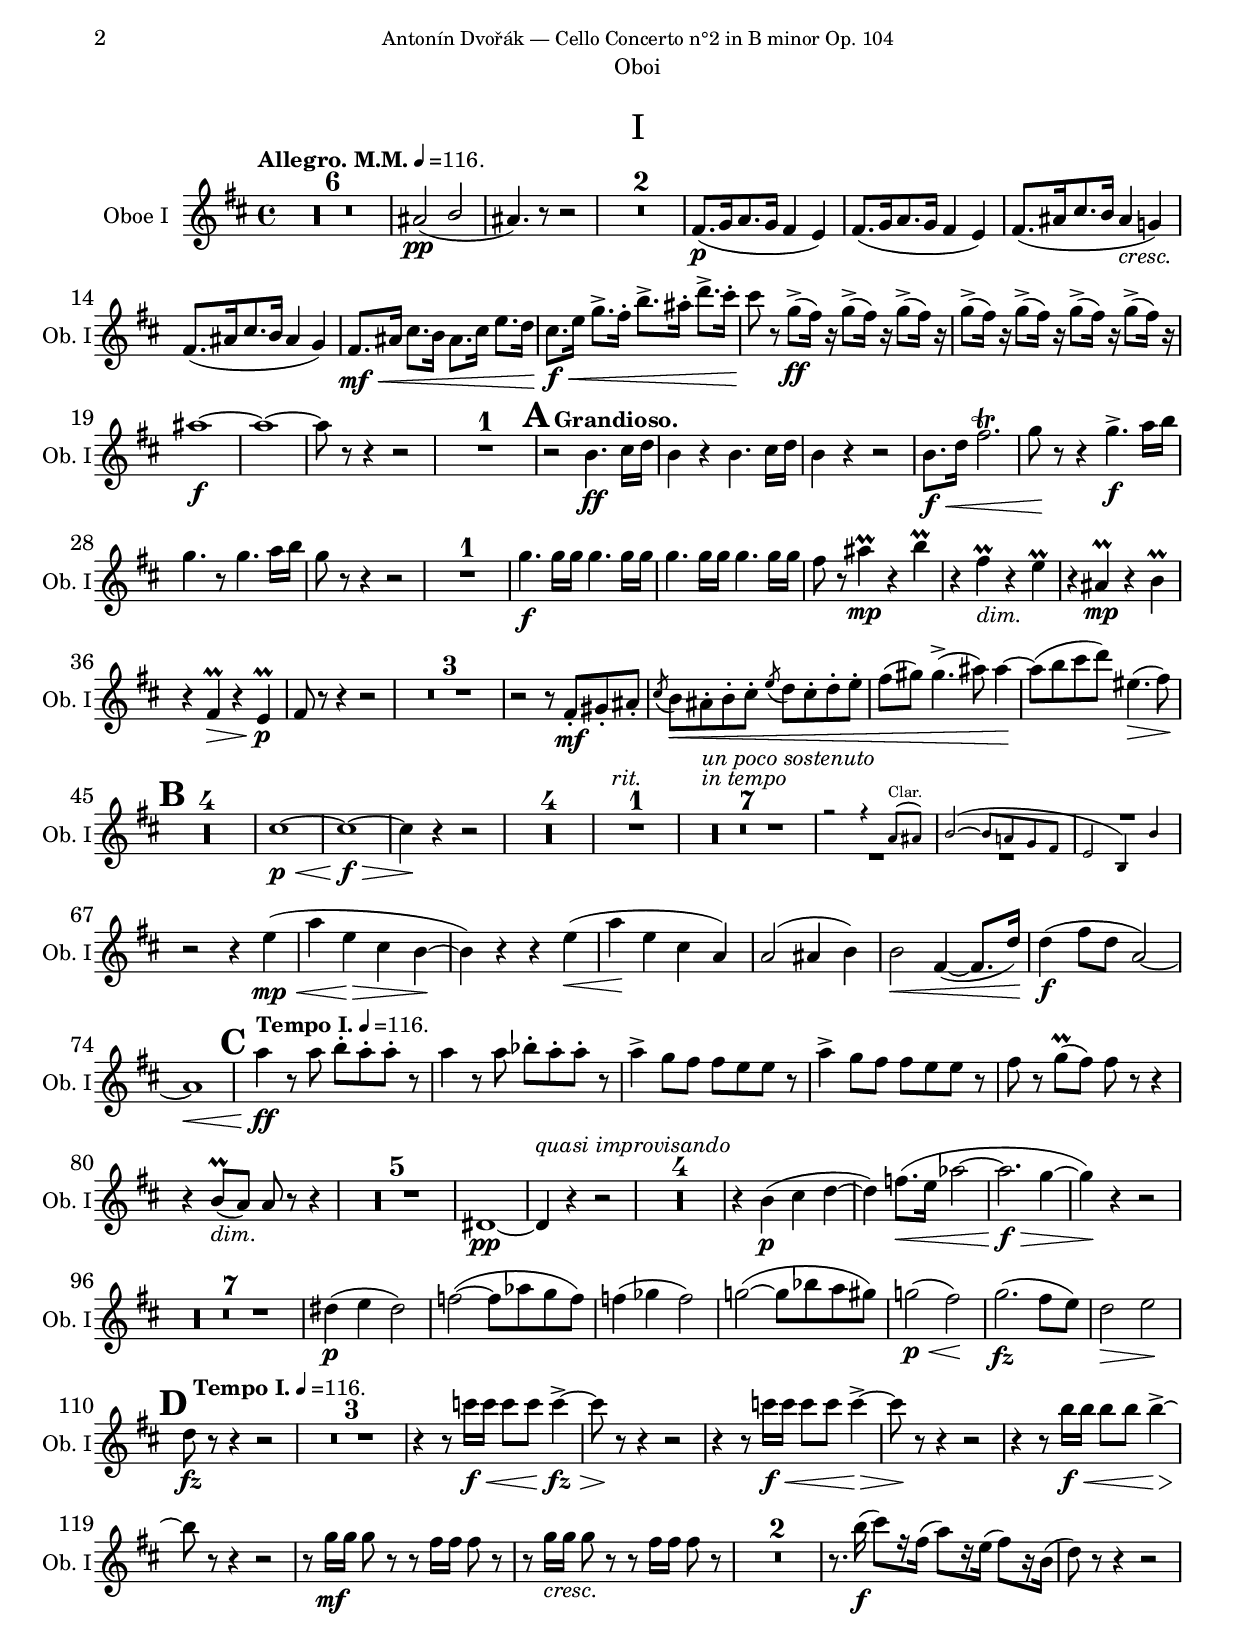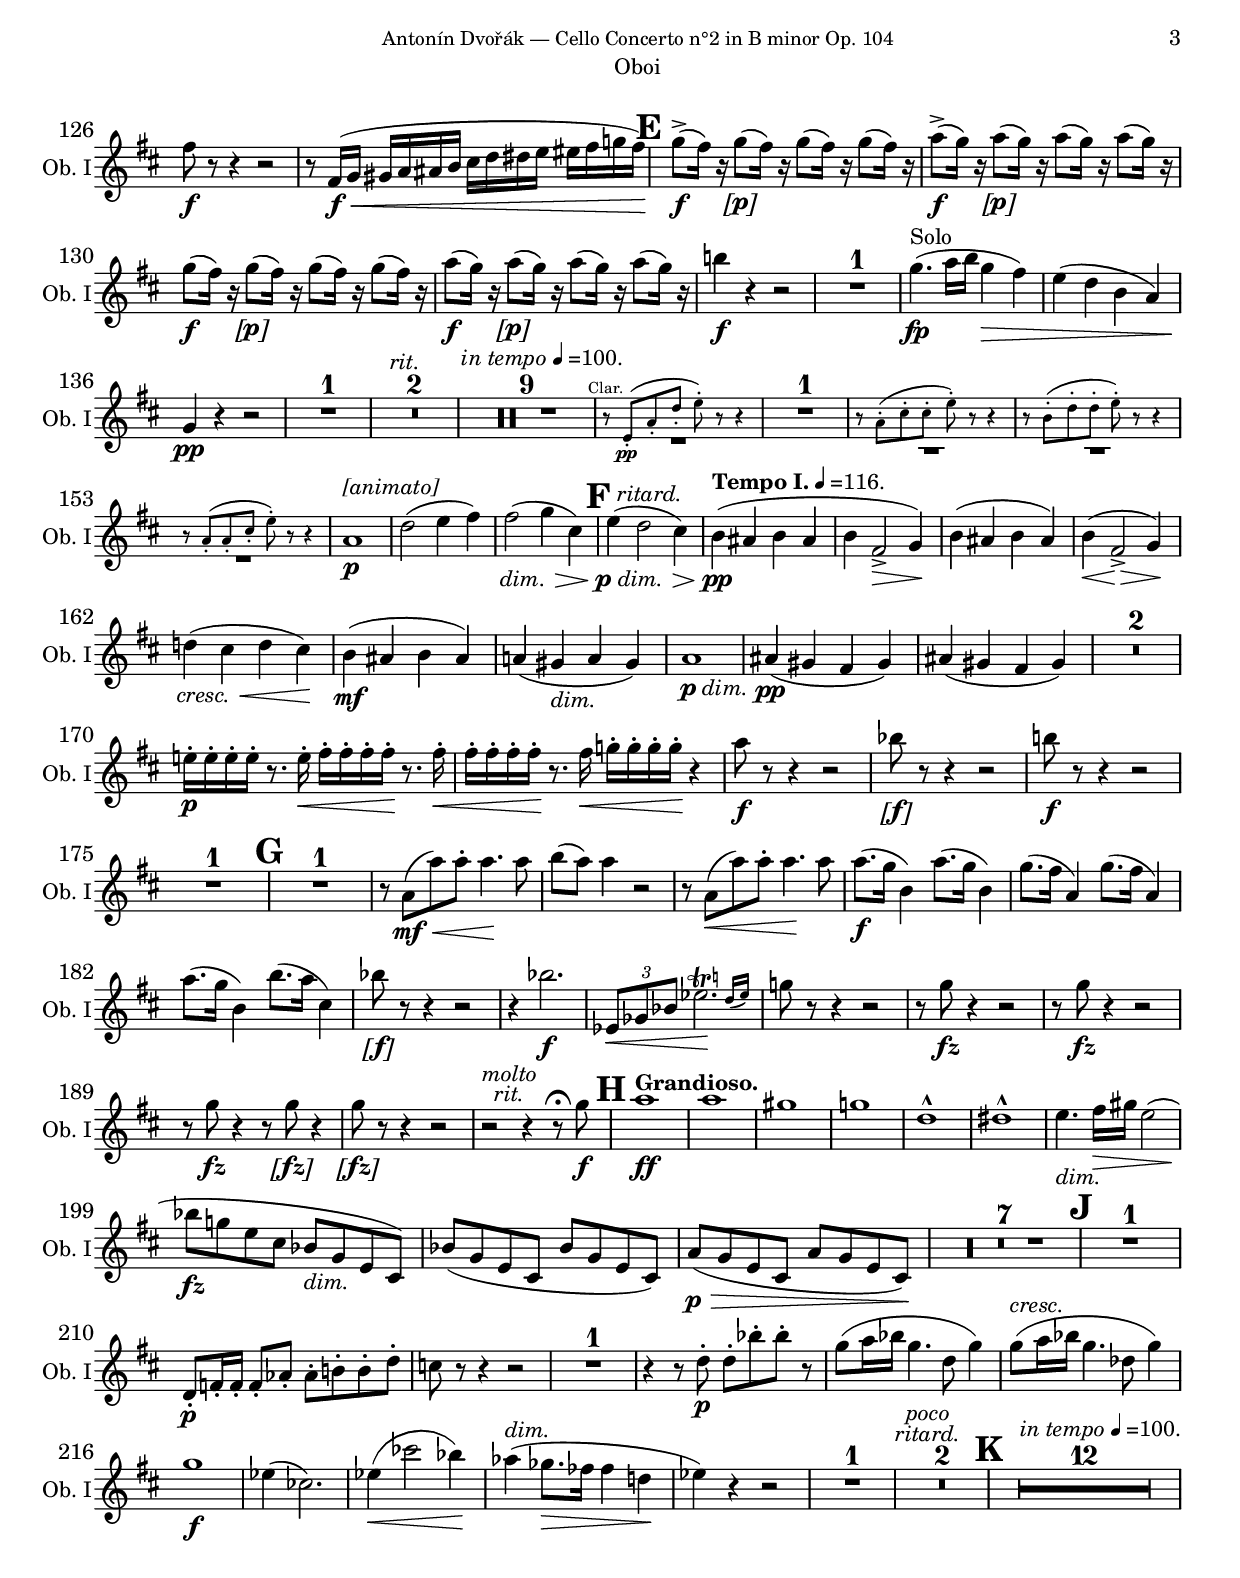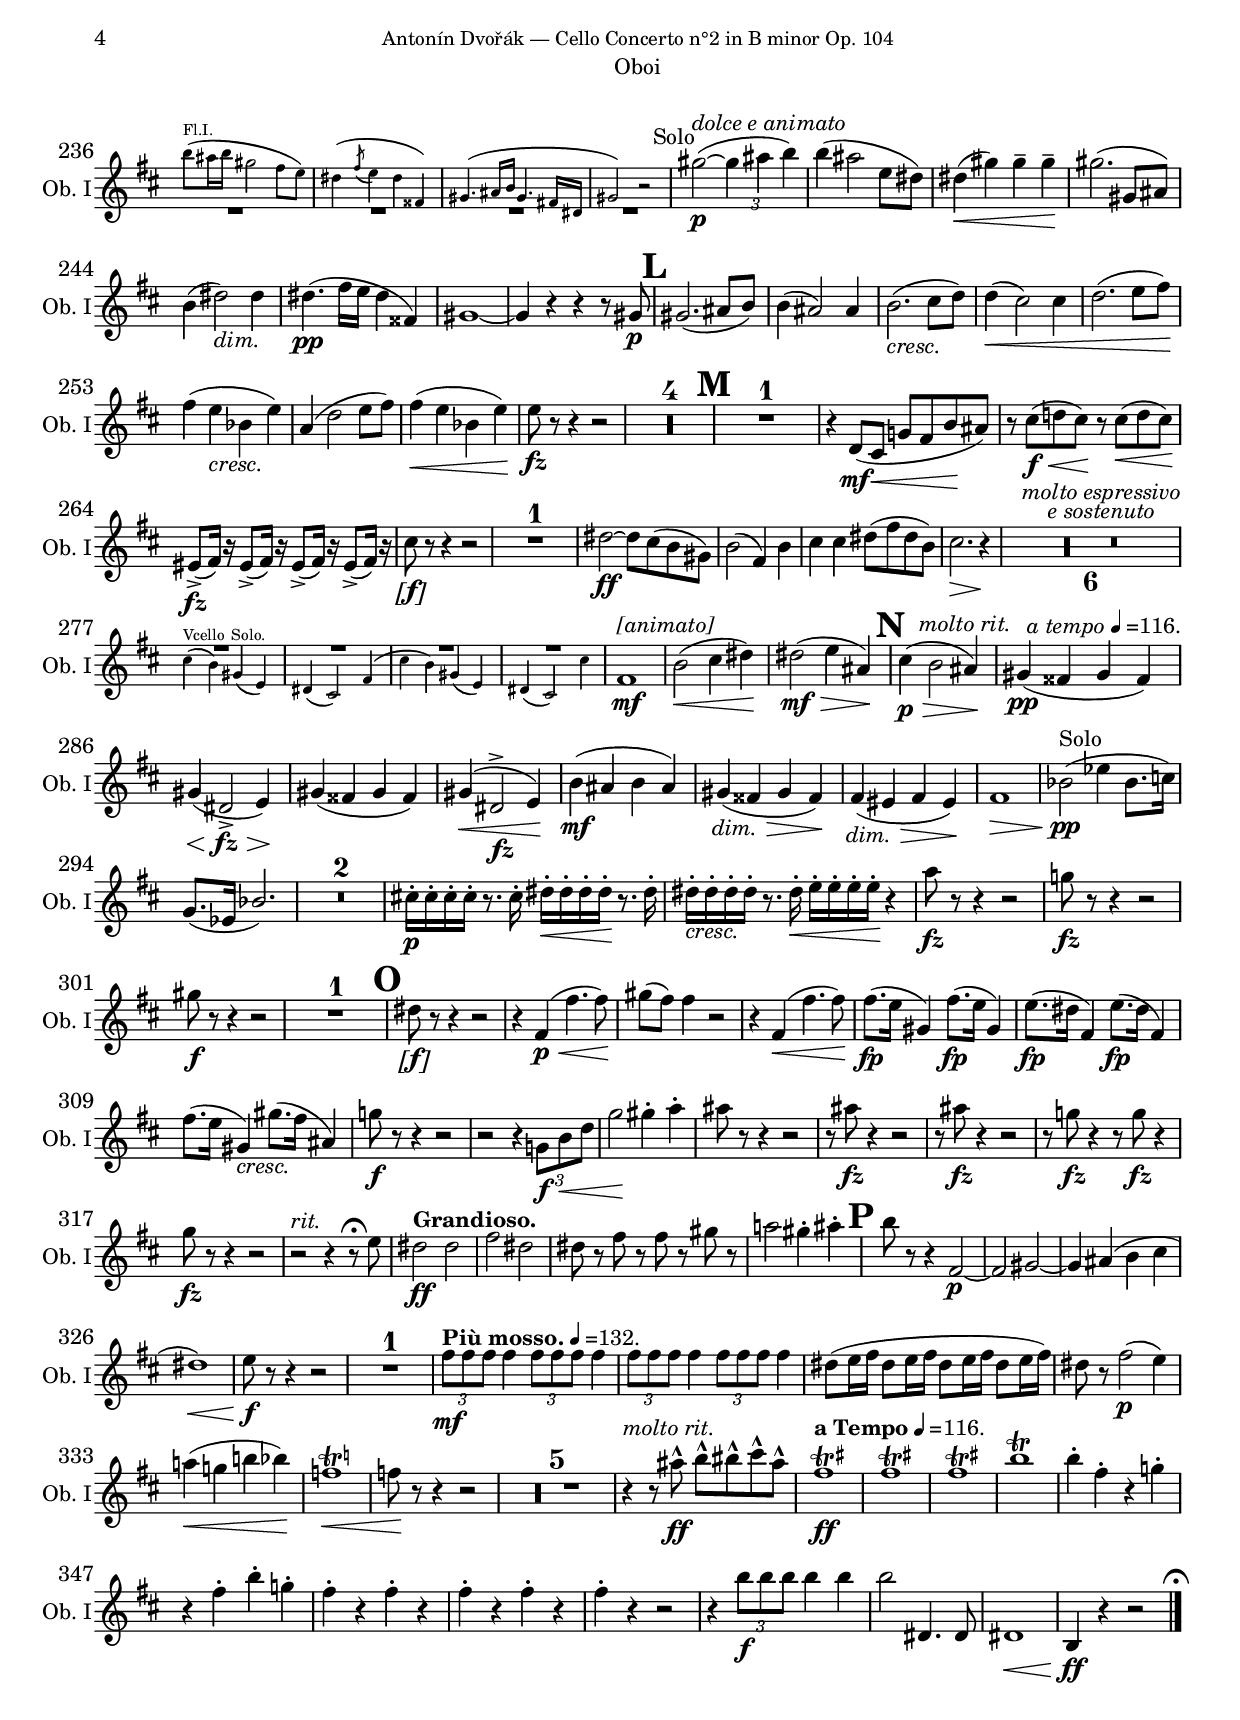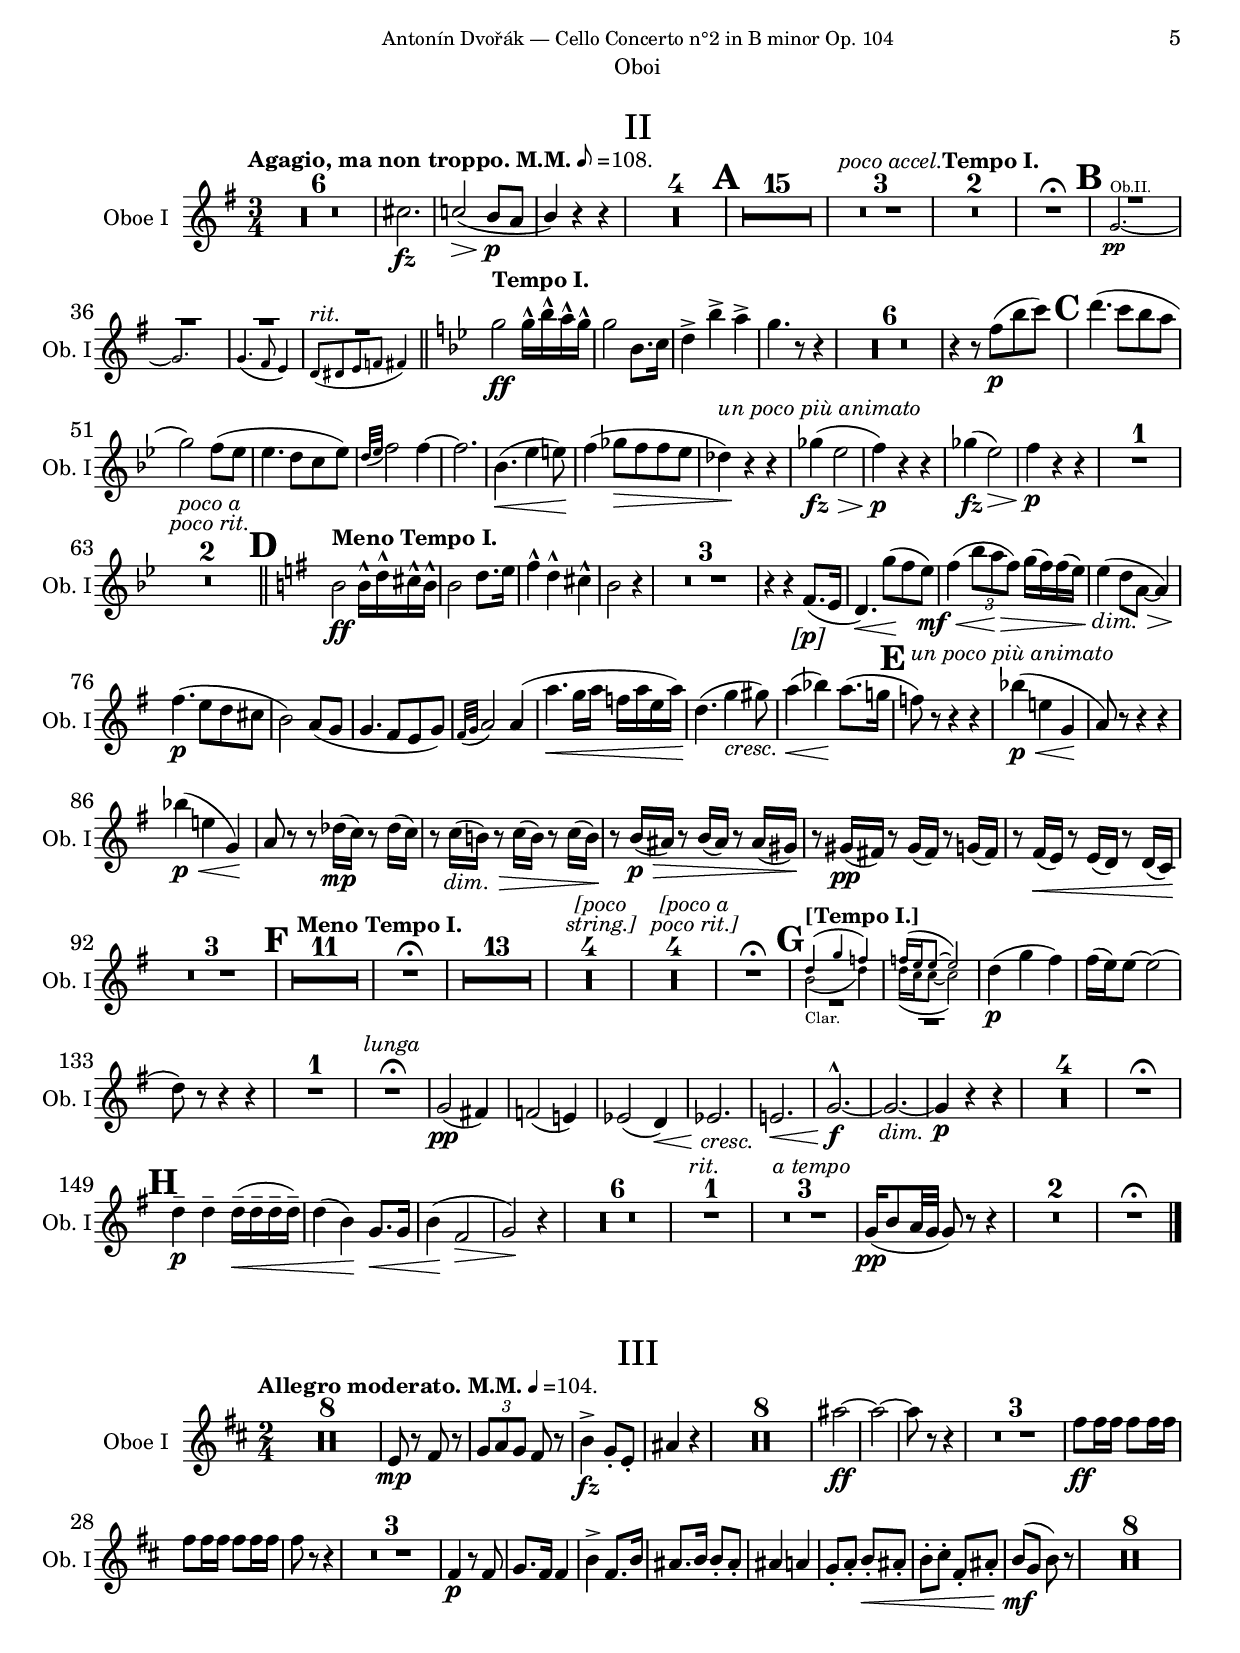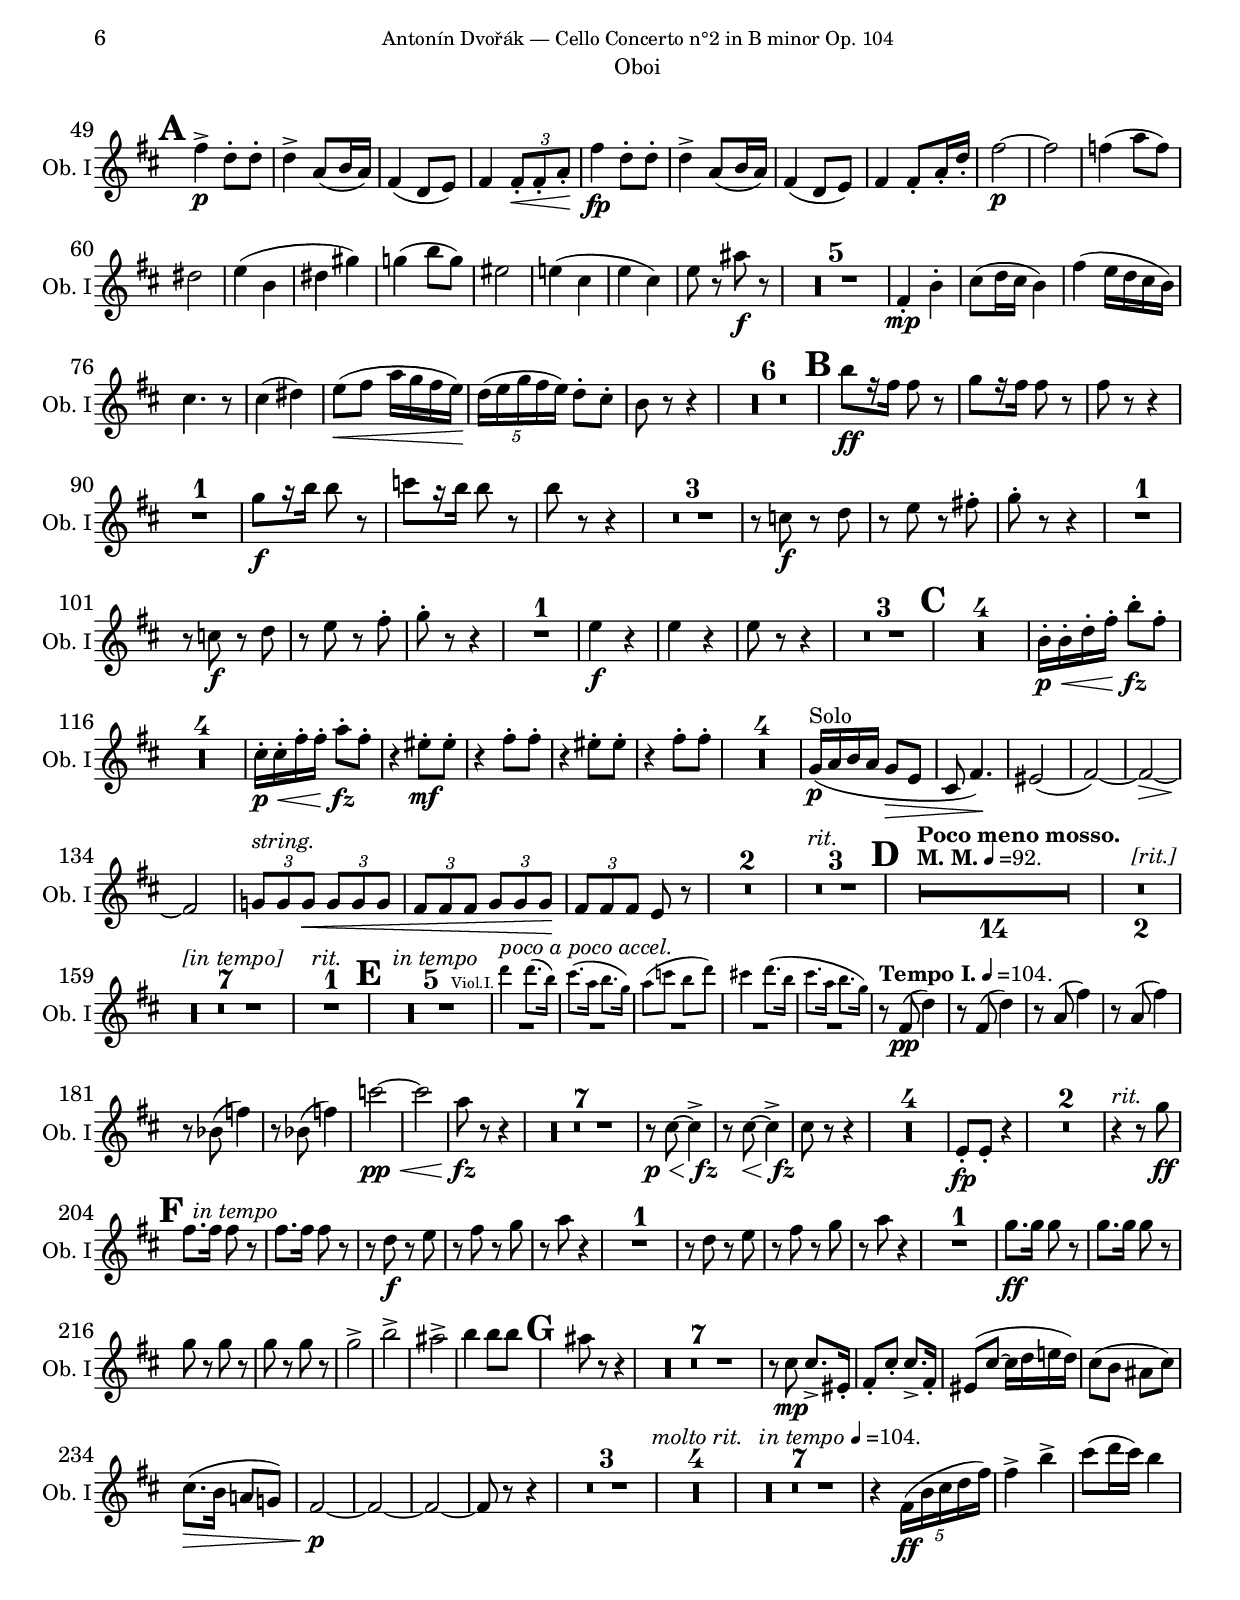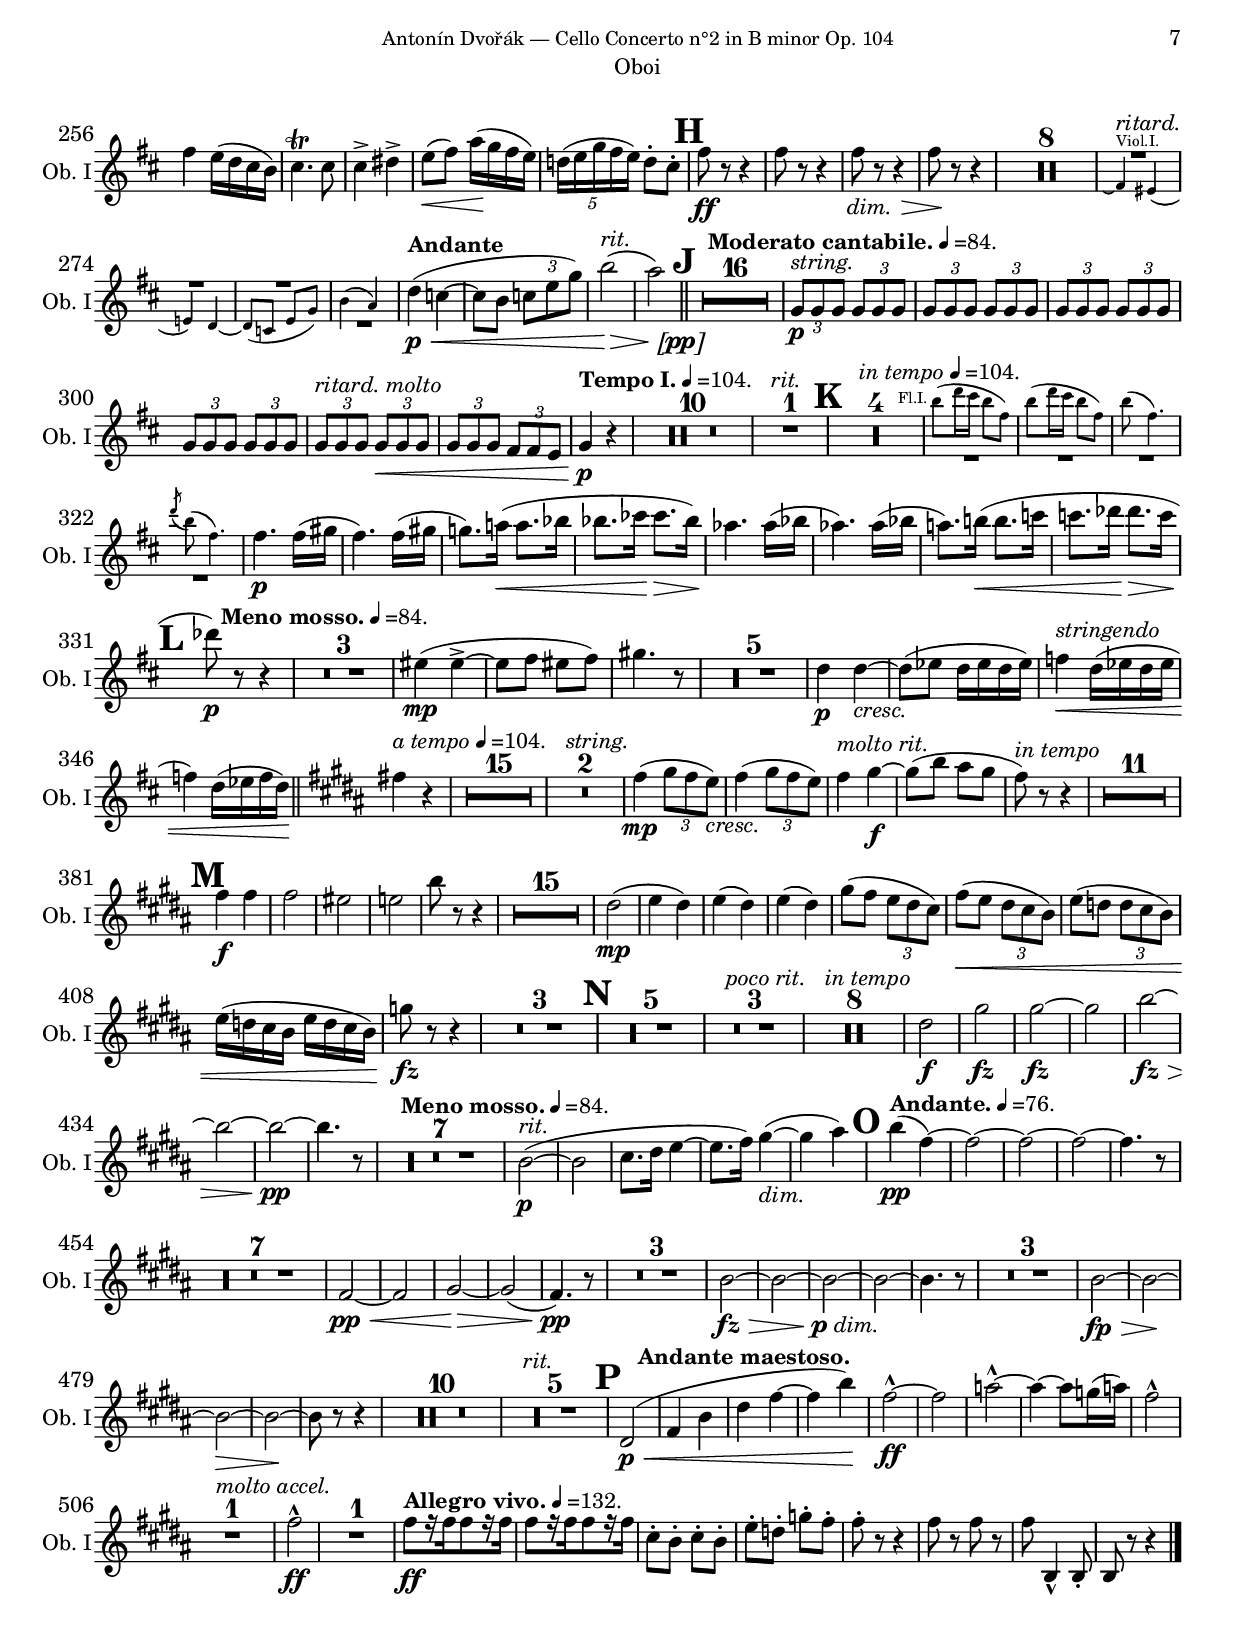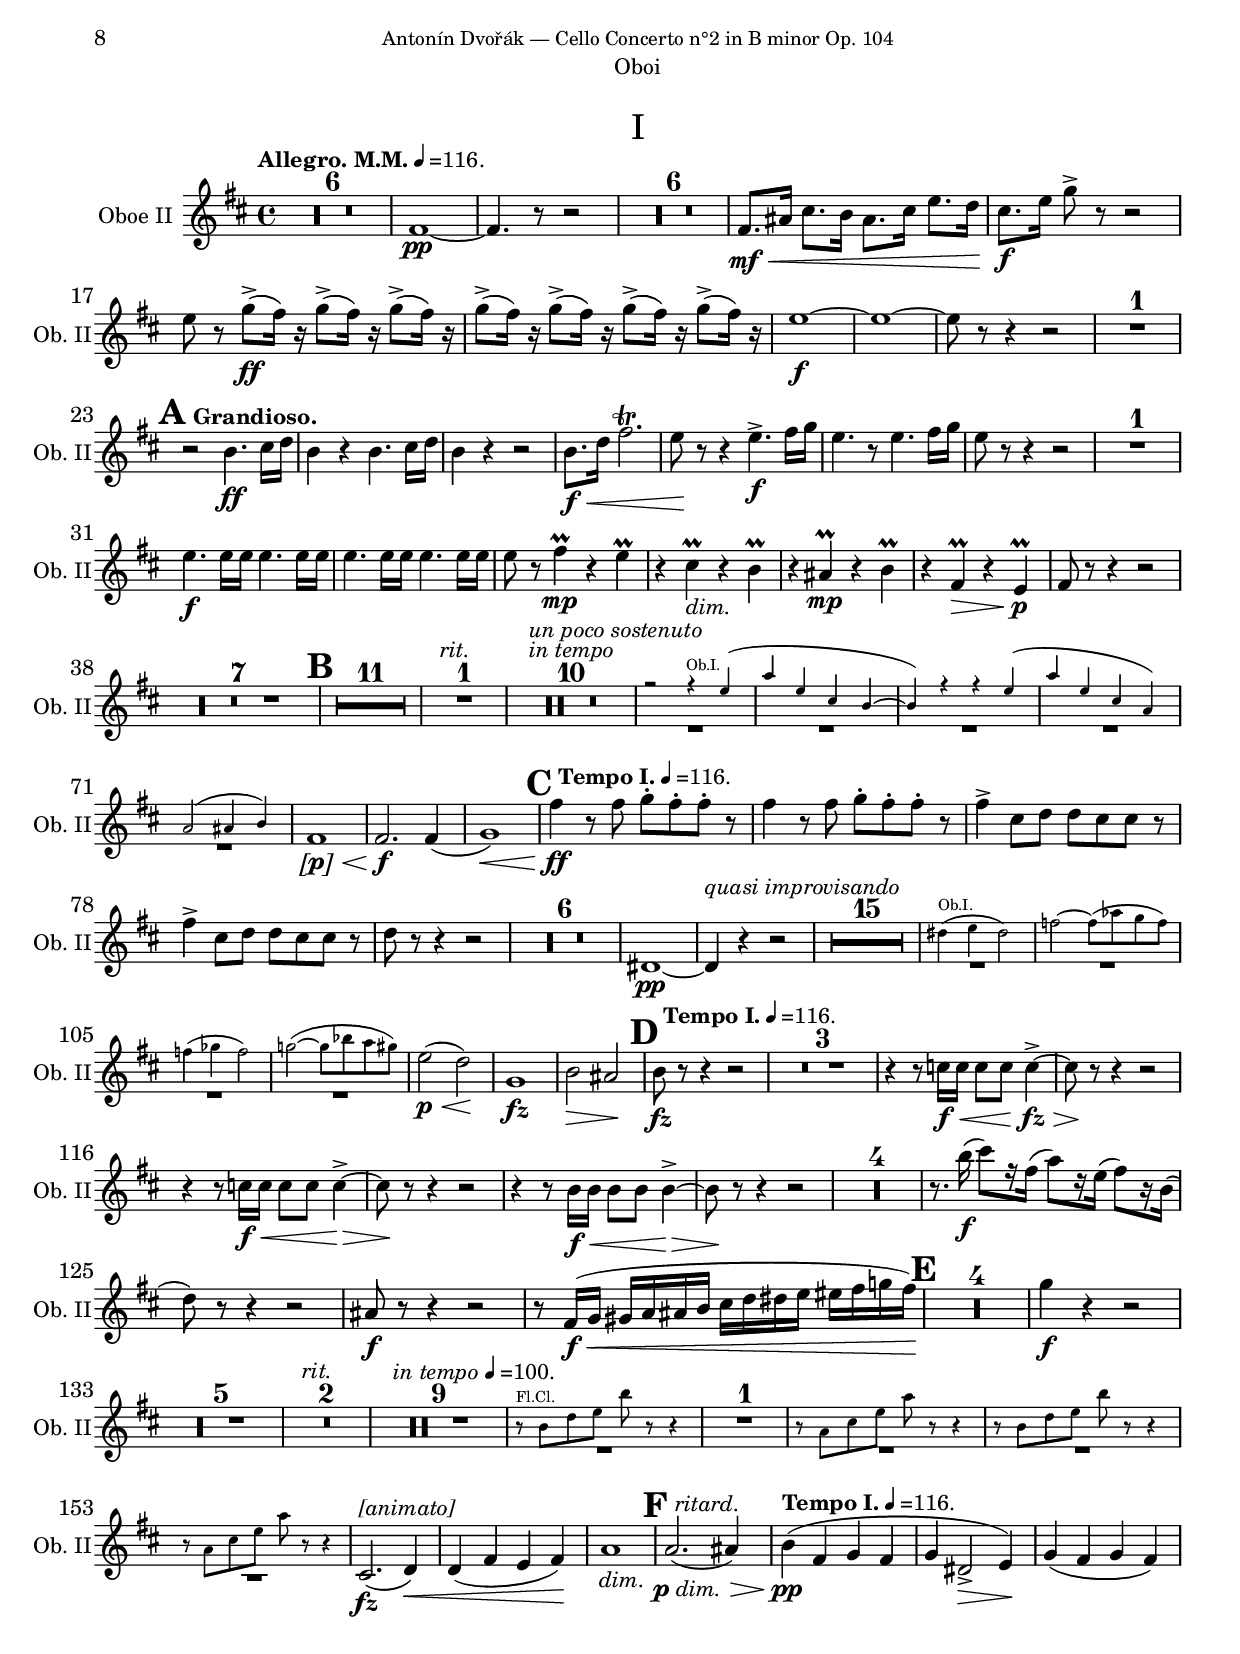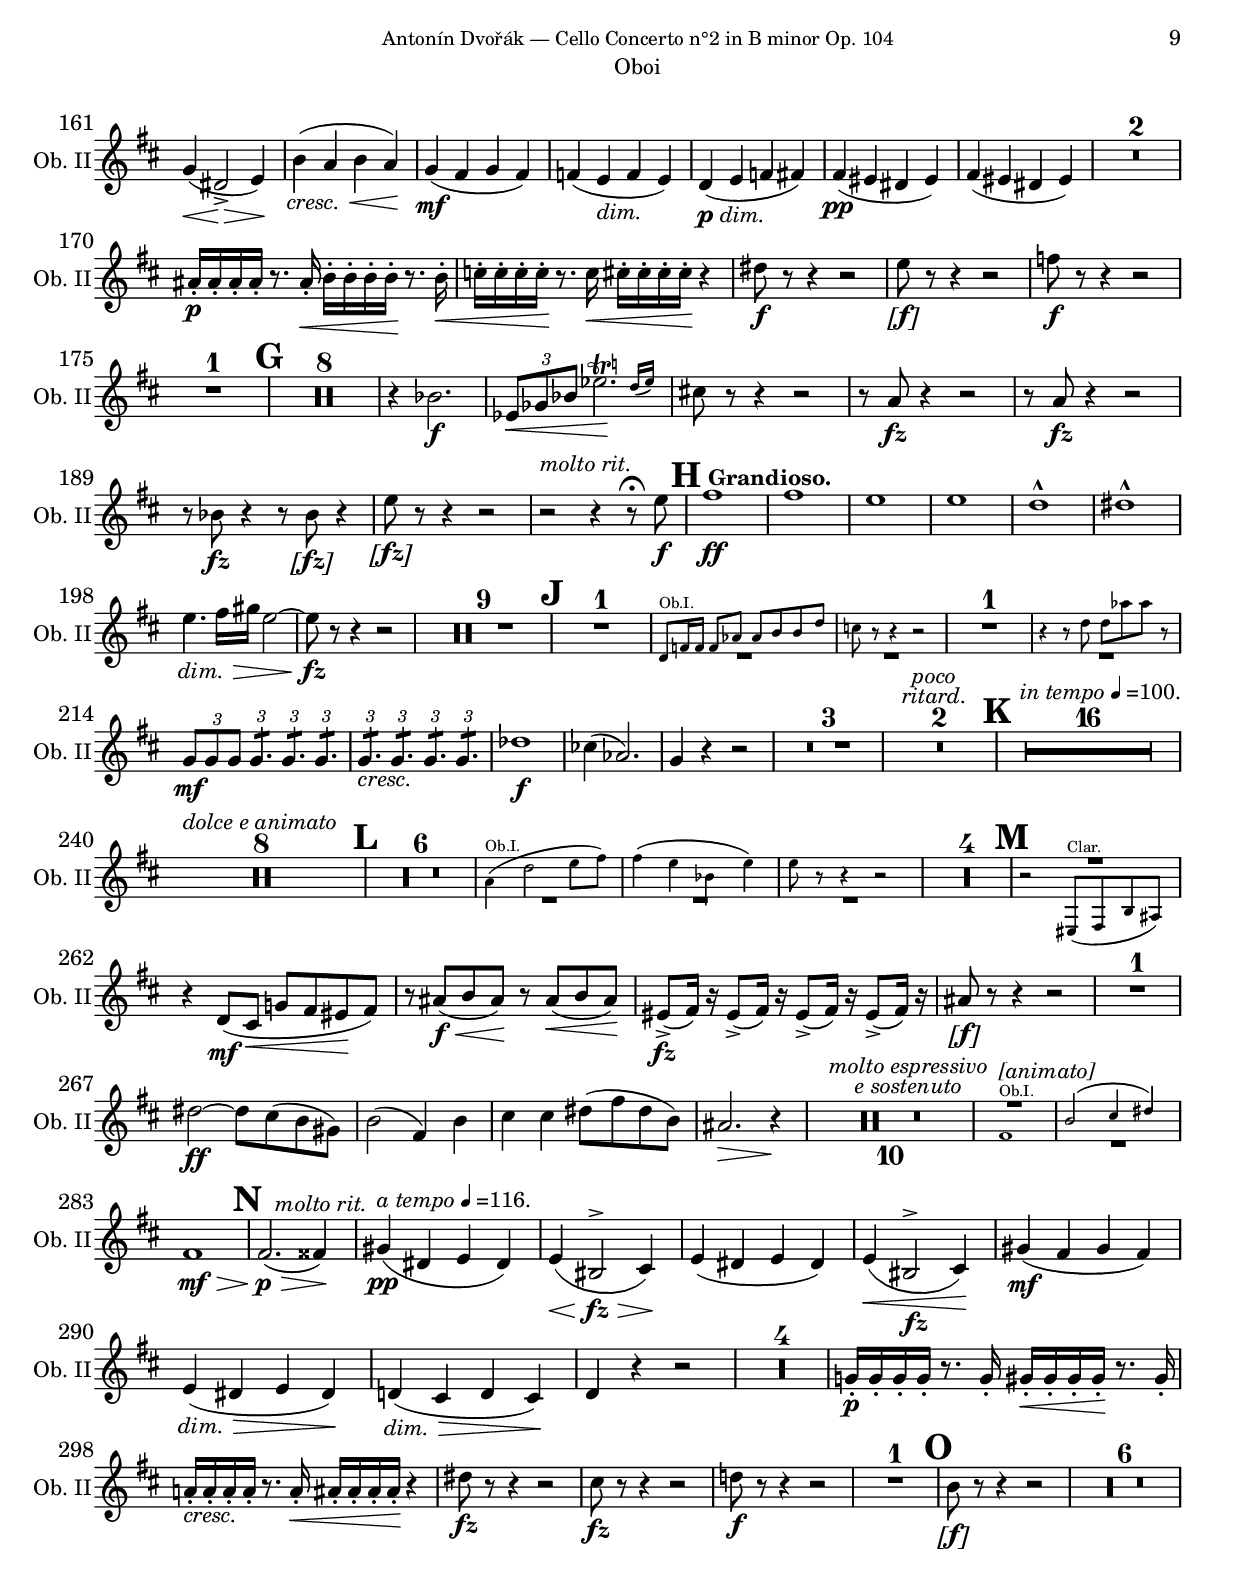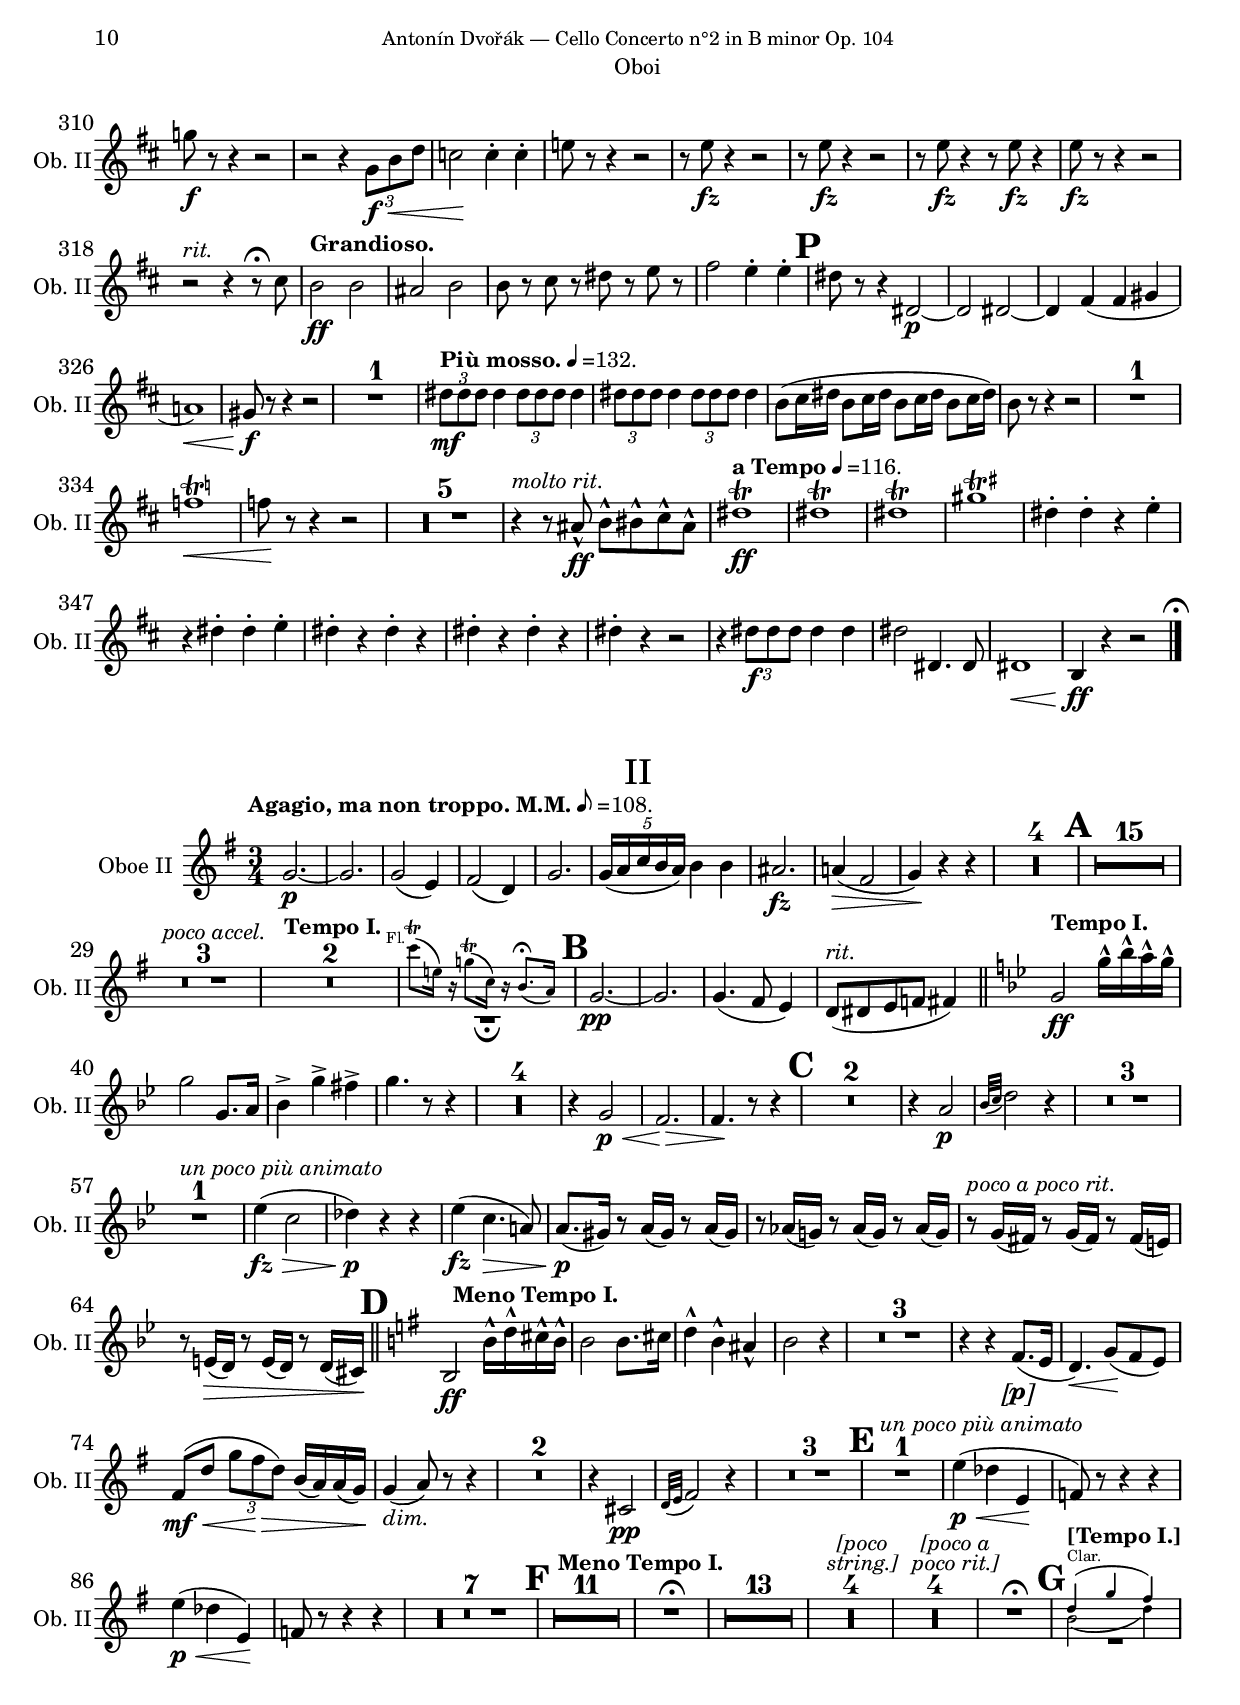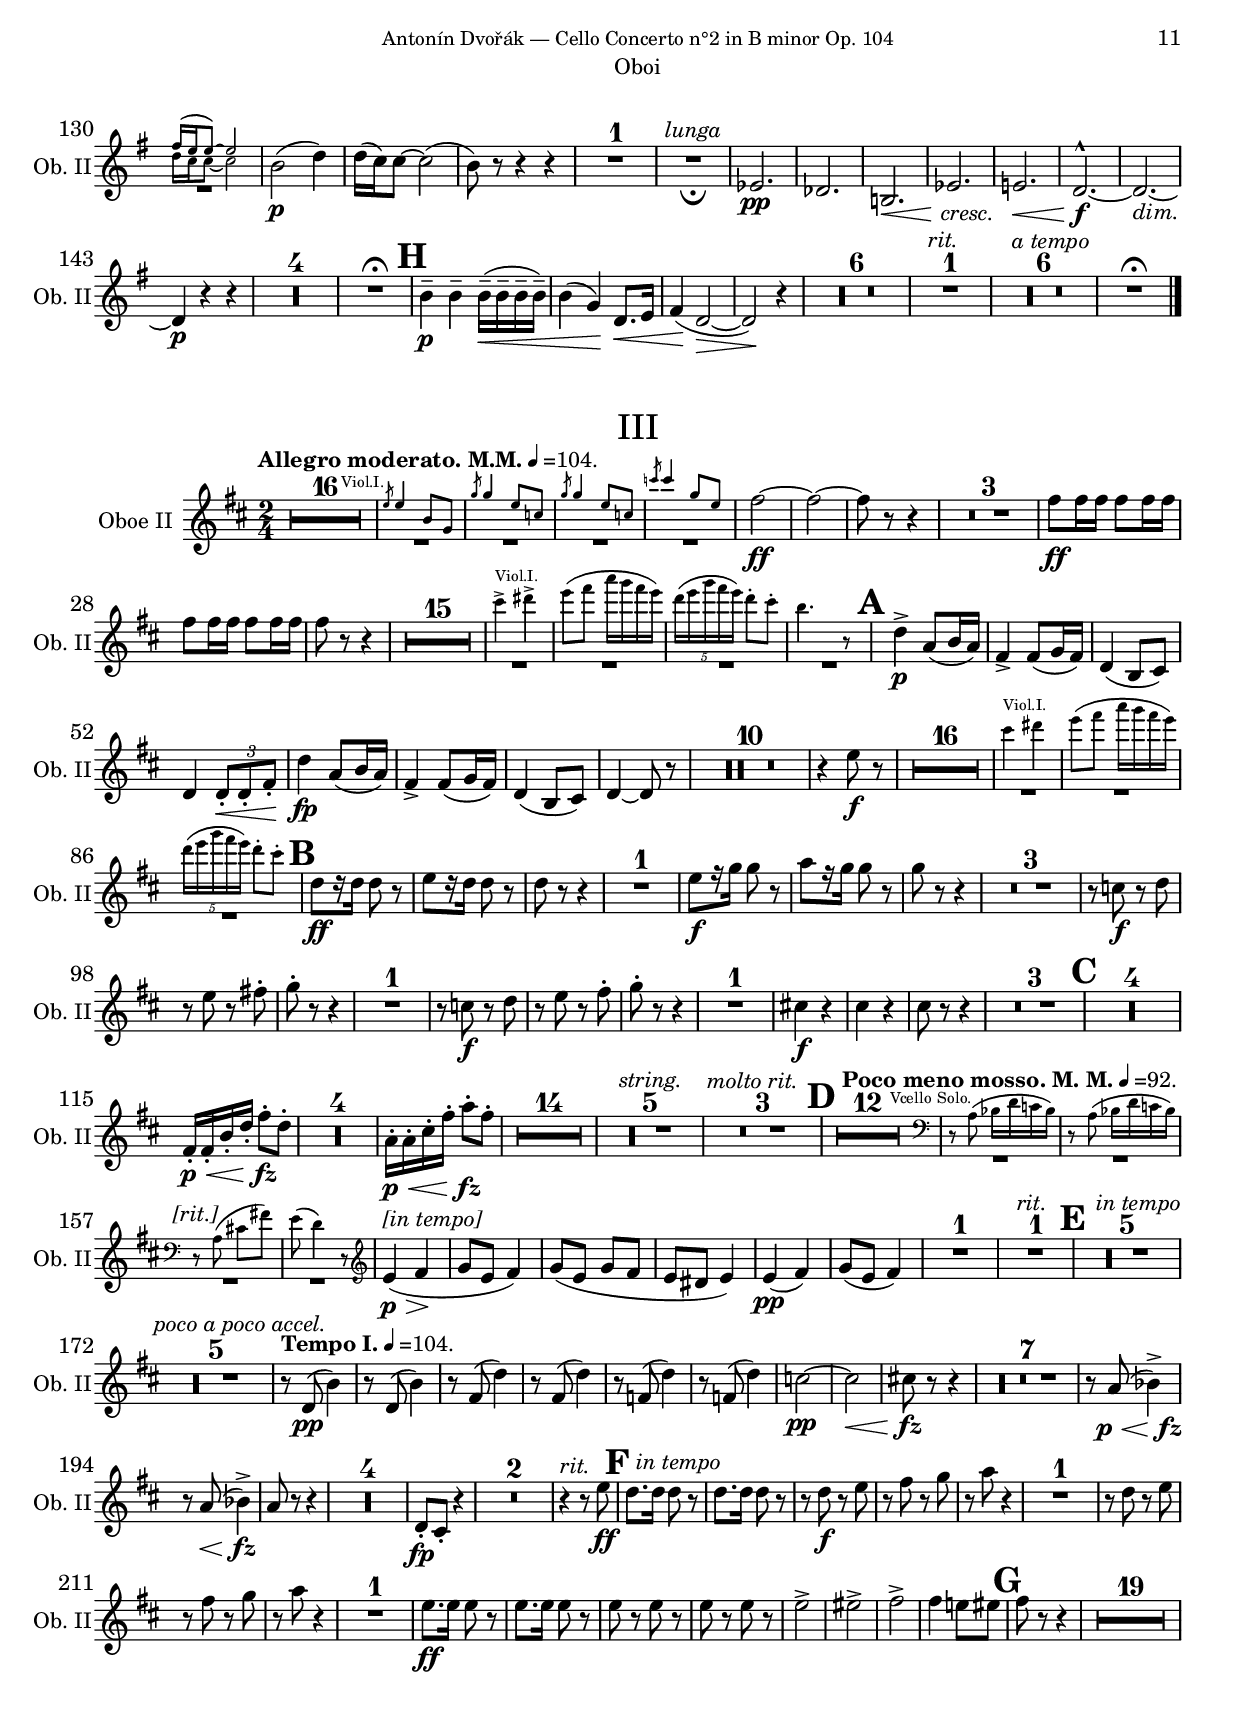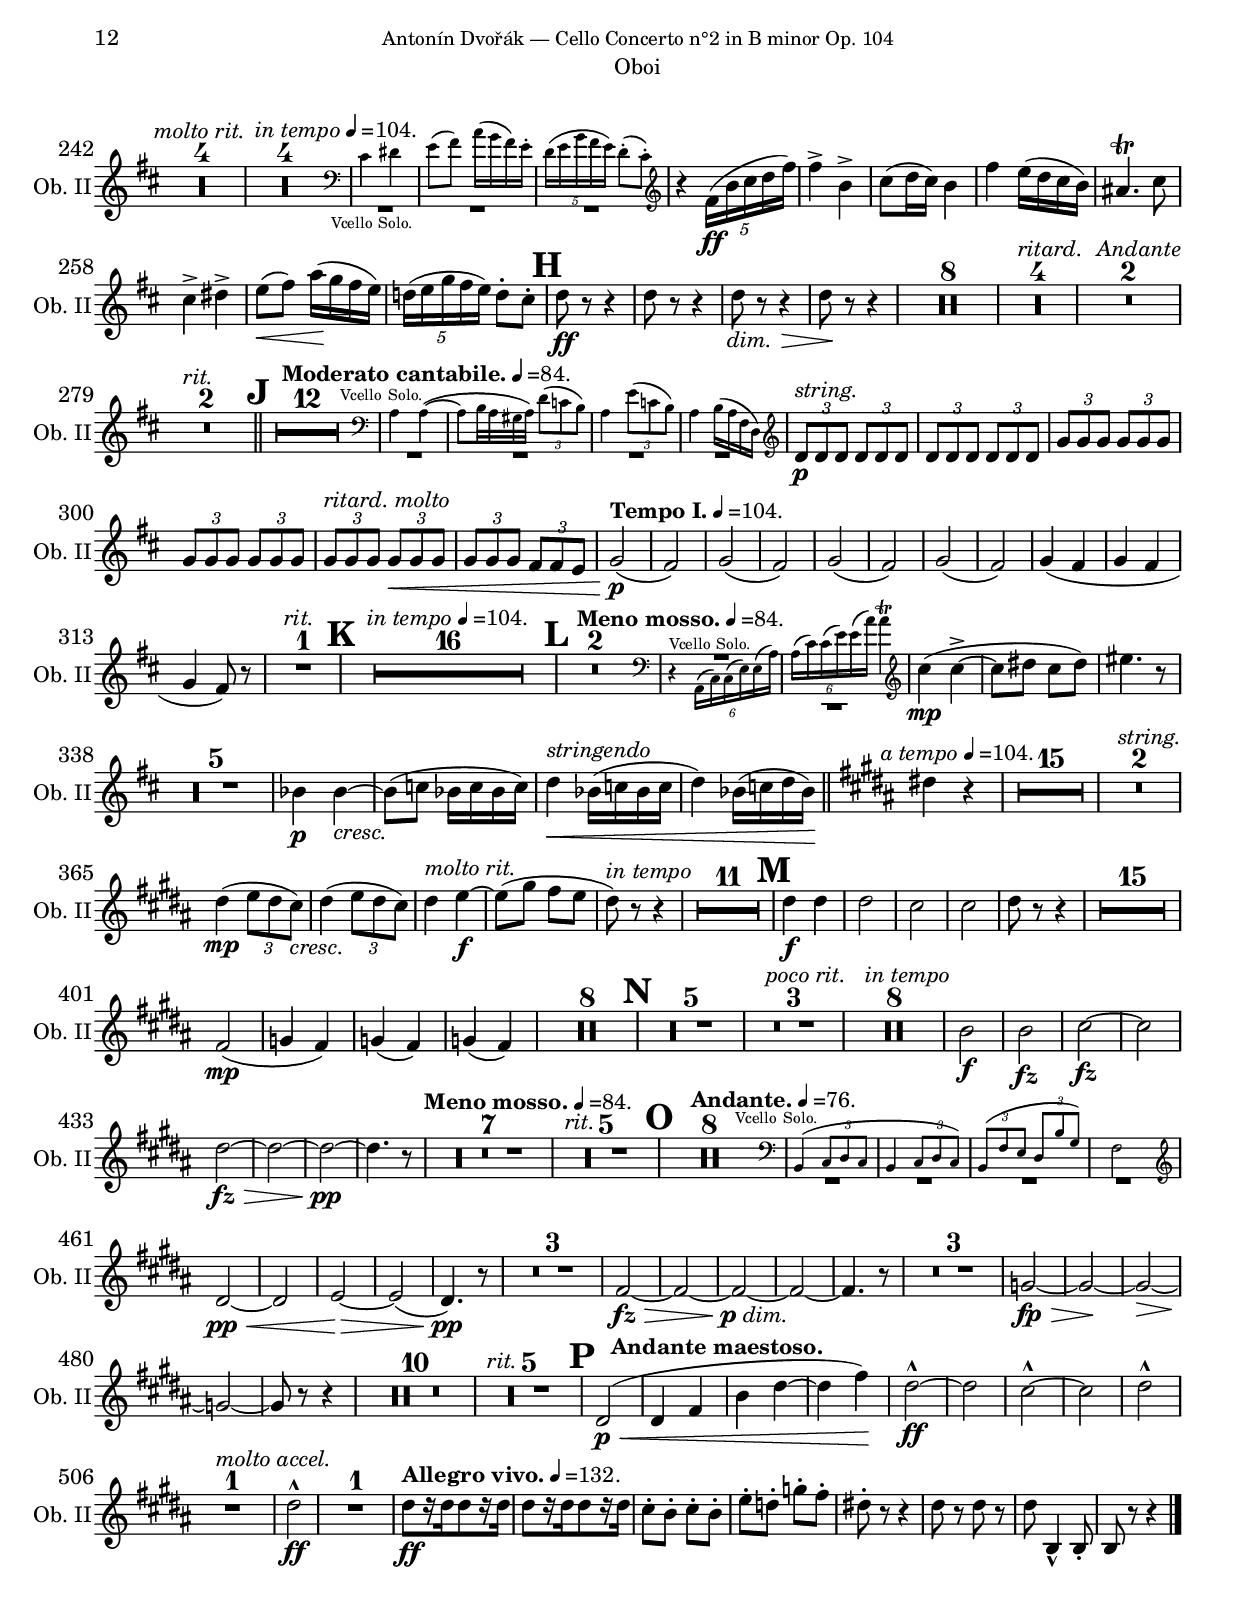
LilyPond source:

%###############################################################################
%#                                 H E A D E R                                 #
%###############################################################################
%
%  Composer           : Antonín Dvořák (1841 - 1904)
%  work               : Cello Concerto n°2 in B minor Op. 104
%  Source             : Berlin N. Simrock, 1896. Plate 10548.
%  Type of score      : Score for Oboi
%  Typesetter         : Sébastien MANEN
%  date of initiation : Saturday 21st October 2023, 18:11
%
%###############################################################################
%#                          I N C L U D E   F I L E S                          #
%###############################################################################
\version "2.24.1"
\include "./00-Common/DvorakCello_Header.ily"
\include "./00-Common/DvorakCello_PaperParts.ily"
%  work        : Cello Concerto n°2 in B minor Op. 104
%  typesetter  : Sébastien MANEN
%  date        : Saturday 21st October 2023, 18:11
%###############################################################################
%#                 T I M E   A N D   T E M P O   S E C T I O N                 #
%###############################################################################
timeMvtI = {
	\time 4/4
	%\tempo "Allegro" 4 = 116
}
timeMvtII = {
	\time 3/4
	%\tempo "Adagio ma non troppo"
}
timeMvtIII = {
	\time 2/4
	%\tempo "Allegro moderato"
}

%  work        : Cello Concerto n°2 in B minor Op. 104
%  typesetter  : Sébastien MANEN
%  date        : Saturday 21st October 2023, 18:11
%###############################################################################
%#                      S H O R T C U T S   S E C T I O N                      #
%###############################################################################

% dynamics 

dimmarkup=^\markup {\italic dim.}
crescmarkup=^\markup {\italic cresc.}
pdim=^\markup {\dynamic p \italic dim.}
fzmarkup=^\markup {\dynamic fz}
fzmarkupbrack=^\markup {
	\concat {
		\translate #'(-1.5 . 0) \normal-text \italic \fontsize #2 [
		\dynamic fz 
		\normal-text \italic \fontsize #2 ]
	}
}
fcresc=^\markup {\dynamic f \italic cresc.}
piuf=^\markup {\italic più \dynamic f}
pcresc=^\markup {\dynamic p \italic cresc.}
ffz=^\markup {\hspace #-0.8 \dynamic ffz}
ffzB=^\markup {\dynamic ffz}
psempre=^\markup {\dynamic p \italic sempre}
frisoluto=^\markup {\dynamic f \italic risoluto}
pspiccato=^\markup {\dynamic p \italic spiccato}
perit=^\markup {\dynamic p \italic {e rit.}}
mfleggieroecantabile=^\markup {\dynamic mf \italic {leggiero e cantabile}}
fzconforza=^\markup {\dynamic fz \italic {con forza}}
pdolceedanimato=^\markup {\dynamic p \italic {dolce ed animato}}
crescpocoapoco=^\markup {\italic {cresc. poco a poco}}
mfcantabile=^\markup {\dynamic mf \italic cantabile}
ffcolottavaadlib=^\markup {\dynamic ff \italic {col \concat { 8 \super va } ad lib.}}
fpspiccato=^\markup {\dynamic fp \italic spiccato}
mfmarkup=^\markup {\dynamic mf}
psemprepiudim=^\markup {\dynamic p \italic {sempre più dim.}}
ppdim=^\markup {\dynamic pp \italic dim.}
fpp=^\markup {\hspace #-1.5 \dynamic fpp}
pococresc=^\markup {\italic {poco cresc.}}
fzdim=^\markup {\dynamic fz \italic dim.}
psemplice=^\markup {\dynamic p \italic semplice}
pdolce=^\markup {\dynamic p \italic dolce}
espr = \markup { "<" ">"}
pmorendo=^\markup {\dynamic p \italic morendo}
ppleggiero=^\markup {\dynamic pp \italic leggiero}
pconsord=^\markup {\dynamic p \italic {con sord.}}
moltocresc=^\markup {\italic {molto cresc.}}
mfrisoluto=^\markup {\dynamic mf \italic risoluto}
mfdolce=^\markup {\dynamic mf \italic dolce}
mpdolcecantabile=^\markup {\dynamic mp \italic {dolce cantabile}}
ffmoltoespressivo=^\markup {\dynamic ff \italic {molto espressivo}}
fpspiccato=^\markup {\dynamic fp \italic spiccato}
ppmoltocresc=^\markup {\dynamic pp \italic {molto cresc.}}
ritemoltocresc=^\markup {\italic {rit. e molto cresc.}}
pmarcato=^\markup {\dynamic p \italic marcato}
ptranquilloemoltoespressivo=^\markup {\dynamic p \italic {tranquillo e molto espressivo}}
ffconforza=^\markup {\hspace #-0.7 \dynamic ff \italic {con forza}}
ffdim=^\markup {\dynamic ff \italic dim.}
psolo=^\markup {\dynamic p \lower #0.5 Solo.}
mfdim=^\markup {\dynamic mf \italic dim.}
pespressivoecantabile=^\markup {\dynamic p \italic {espressivo e cantabile}}


crescD = \tweak DynamicText.self-alignment-X #-0.5 #(make-dynamic-script (markup #:normal-text #:italic "cresc."))
dimD = \tweak DynamicText.self-alignment-X #-0.5 #(make-dynamic-script (markup #:normal-text #:italic "dim."))
pdimD = \tweak DynamicText.self-alignment-X #-0.5 #(make-dynamic-script (markup #:dynamic "p" #:normal-text #:italic "dim."))
pcrescD = \tweak DynamicText.self-alignment-X #-0.5 #(make-dynamic-script (markup #:dynamic "p" #:normal-text #:italic "cresc."))
fanimatoD = \tweak DynamicText.self-alignment-X #-1 #(make-dynamic-script (markup #:dynamic "f" #:normal-text #:italic "animato"))
ppdolceD = \tweak DynamicText.self-alignment-X #-0.5 #(make-dynamic-script (markup #:dynamic "pp" #:normal-text #:italic "dolce"))
psempredimD = \tweak DynamicText.self-alignment-X #-1 #(make-dynamic-script (markup #:dynamic "p" #:normal-text #:italic "sempre dim."))
ffzD = \tweak DynamicText.self-alignment-X #0 #(make-dynamic-script (markup #:dynamic "ffz"))
ppdimD = \tweak DynamicText.self-alignment-X #-0.78 #(make-dynamic-script (markup #:dynamic "pp" #:normal-text #:italic "dim."))
fzdimD = \tweak DynamicText.self-alignment-X #-1 #(make-dynamic-script (markup #:dynamic "fz" #:normal-text #:italic "dim."))

% expression & indications

IImutainflautopicc=^\markup { \smaller { [II. muta in Flauto picc.] } }
mutainflautoII=^\markup { \smaller { [muta in Flauto II.] } }
mutainflauto=^\markup { \smaller { \column { \lower #1 "[muta in" "Flauto.]" } } }
moltoespressivo=^\markup {\italic {molto espressivo}}
mutaind=^\markup {\italic {muta in D}}
mutaine=^\markup {\italic {muta in E}}
pesante=^\markup {\italic pesante}
vivo=^\markup {\italic vivo}
dolceemoltosostenuto=^\markup {\italic {dolce e molto sostenuto}}
portamento=^\markup {\italic portamento}
moltoespressivoesostenuto=^\markup {\italic {molto espressivo e sostenuto}}
moltoespressesostenuto=^\markup {\italic {molto espress. e sostenuto}}
moltoappassionato=^\markup {\italic {molto appassionato}}
pizz=^\markup {pizz.}
arco=^\markup {arco}
arcobrack=^\markup {[arco]}
lunga=^\markup {\italic lunga}
lungafermata=^\markup {
	\halign #-0.2 \center-column {
		\lower #1.1 \italic "lunga"
		\musicglyph #"scripts.ufermata"
	}
}
lungatrillfermata=\markup {
	\halign #-0.2 \center-column {
		\text \lower #3 \italic "lunga"
		\lower #1.2 \musicglyph #"scripts.trill"
		\musicglyph #"scripts.ufermata"
	}
}
morendo=^\markup {\italic morendo}
mutainf=^\markup {\italic {muta in F}}
ten=^\markup {\italic ten.}
dolce=^\markup {\italic dolce}
quasicadenza=^\markup {\italic {quasi Cadenza}}
tranquillo=^\markup {\italic tranquillo}
div=^\markup {div.}
IImutainflautopiccolo=^\markup { \smaller { [II. muta in Flauto piccolo] } }
mutainflautopiccolo=^\markup { \smaller { \column {\lower #1 "[muta in" "Flauto Piccolo]"} } }
espressivoecantabile=^\markup {\italic {espressivo e cantabile}}
ppocomarcato=^\markup {\dynamic p \italic {poco marcato}}
senzasord=^\markup {\italic {senza sord.}}
solo=^\markup {Solo}
soleconsord=^\markup {Sole con sord.}
senzaottava=^\markup {\italic {senza \concat { 8 \super va}}}
appassionato=^\markup {\italic appassionato}
arcoconsord=^\markup {arco con sord.}
%senzasord=^\markup {senza sord.}
tutti=^\markup {Tutti}
sulgespressivo=^\markup {sul G \italic espressivo}
trem=^\markup {\italic trem.}

% shortcuts & funcions
sharptrill = \once \override TrillSpanner.bound-details.left.text = \markup {
	\concat { 
		\musicglyph #"scripts.trill" \translate #'(0.5 . 1.05) \tiny \sharp  
	}
}
naturaltrill = \once \override TrillSpanner.bound-details.left.text = \markup {
	\concat { 
		\musicglyph #"scripts.trill" \translate #'(0.5 . 1.05) \tiny \natural 
	}
}
flattrill = \once \override TrillSpanner.bound-details.left.text = \markup {
	\concat { 
		\musicglyph #"scripts.trill" \translate #'(0.6 . 0.52) \tiny \flat 
	}
}

sharptrillmark = \markup { 
	\hspace #1.2
	\concat { 
		\general-align #Y #CENTER {
			\musicglyph #"scripts.trill" 
			\hspace #0.45
			\teeny \sharp 
		}
	}
}

flattrillmark = \markup { 
	\hspace #1.1
	\concat { 
		\general-align #Y #CENTER {
			\musicglyph #"scripts.trill" 
			\hspace #0.45
			\teeny \flat 
		}
	}
}

naturaltrillmark = \markup {
	\concat {
		\hspace #0.8
		\general-align #Y #CENTER {
			\musicglyph #"scripts.trill" 
			\hspace #0.45
			\teeny \natural 
		}
	}
}

sharptrillaccentmark = \markup { 
	\center-column {
		\concat { 
			\hspace #1.2 \lower #1.3 
			\general-align #Y #CENTER {
				\musicglyph #"scripts.trill" 
				\hspace #0.4
				\teeny \sharp 
			}
		}
		\musicglyph #"scripts.sforzato"
	}
}

trillAccidental = #(define-music-function 
	(accidental)
	(markup?)
	#{
		\once \override Script.padding = #0.20
		\once \override Script.stencil = #ly:text-interface::print
		\once \override Script.text = #accidental
	#}
)

scriptWidth = {
	\once \override Script.extra-spacing-width = #'(0.7 . 0.7)
}

fermatatrill = \once \override TrillSpanner.bound-details.left.text = \markup {
	\combine 
		\musicglyph #"scripts.trill"
		\translate #'(0 . 2.6) \musicglyph #"scripts.ufermata"
}

trillPadding = #(define-music-function
	(padding)
	(number?)
	#{
		\once \override TrillSpanner.bound-details.right.padding = #padding
	#}
)

mmrPos = #(define-music-function
	(position)
	(number?)
	#{
		\once \override MultiMeasureRest.staff-position = #(- position 2)
	#}
)

ffcolottava = {
	\once \override TextSpanner.bound-details.left.text = \markup {
		\dynamic ff 
		\italic {
			col \concat { 8 \super va } bassa ad libitum
		}
	}
	\once \override TextSpanner.bound-details.left-broken.text = ""
}

fzconottavabassaadlibitum = {
	\once \override TextSpanner.Y-extent = #'(0 . 0.5)
	\once \override TextSpanner.bound-details.left.text = \markup {
		\dynamic fz 
		\italic {
			con \concat { 8 \super va} bassa ad libitum
		}
	}
	\once \override TextSpanner.bound-details.left-broken.text = ""
	\once \override TextSpanner.bound-details.right.text = \markup {
		\italic { senza \concat {8 \super va} }
	}
	\once \override TextSpanner.bound-details.right-broken.text = ""
}

setSextolet = {
	\set subdivideBeams = ##t
	\set baseMoment = #(ly:make-moment 1/8)
	\set beatStructure = 2,2,2,2
}
unsetSextolet = {
	\set subdivideBeams = ##f
}

separateSextolet = {
	\set Voice.beamExceptions = #'()
	\set Voice.baseMoment = #(ly:make-moment 1/8)
	\set Voice.beatStructure = 1,1,1,1
}
unseparateSextolet = {
	\unset Voice.beamExceptions 
	\unset Voice.baseMoment 
	\unset Voice.beatStructure
}

souffletps = #"
0.1 setlinewidth
2.4 0 moveto
0 0.6 lineto
2.4 1.2 lineto
stroke
2.9 0 moveto
5.3 0.6 lineto
2.9 1.2 lineto
stroke
"
soufflet = \markup {
	\with-dimensions #'(0 . 4.0) #'(0 . 1.1) % (Xmin . Xmax) (Ymin . Ymax)
	\postscript #souffletps
}

no = {
	\undo \omit MultiMeasureRestNumber
}

ni = {
	\omit MultiMeasureRestNumber
}

InCueContext = {
	\override Beam.beam-thickness = #0.30 % 0.30
	\override StemTremolo.beam-thickness = #0.35 % 0.30
	\override Beam.length-fraction = #0.67 % 0.8
	\override Stem.length-fraction = #0.85 % 0.8
%	\override Stem.length = #7
%	\override Beam.length = #7
	\set fontSize = #-3 %-3
	\override TupletNumber.avoid-slur = #'ignore
	\override Script.staff-padding = ##f
}

OutCueContext = {
	\revert Beam.beam-thickness
	\revert StemTremolo.beam-thickness
	\revert Beam.length-fraction
	\revert Stem.length-fraction
%	\override Stem.length = #7
%	\override Beam.length = #7
	\unset fontSize
	\revert TupletNumber.avoid-slur
	\revert Script.staff-padding
	
}

brack = #(define-event-function 
	(dyn) (ly:event?)
	(make-dynamic-script
	#{ 
		\markup \concat {
			\translate #'(0 . -0.4) \normal-text \italic \fontsize #2 [
			\pad-x #0.0 #(ly:music-property dyn 'text)
			\translate #'(0 . -0.4) \normal-text \italic \fontsize #2 ]
		}
	#}
	)
)

markupfermata = {
	\mark \markup { 
		\normalsize \musicglyph "scripts.ufermata"
	}
}

fermataSign = \markup { \musicglyph "scripts.ufermata" }

markXoffset = #(define-music-function
	(offset)
	(number?)
	#{
		\once \override Score.RehearsalMark.self-alignment-X = #(- offset)
	#}
)

markYoffset = #(define-music-function
	(offset)
	(number?)
	#{
		\once \override Score.RehearsalMark.Y-offset = #offset
	#}
)

tempoXoffset = #(define-music-function
	(offset)
	(number?)
	#{
		\once \override Score.MetronomeMark.X-offset = #offset
	#}
)

aIIXoffset = #(define-music-function
	(offset)
	(number?)
	#{
		\once \override CombineTextScript.X-offset = #offset
	#}
)

aIIExtraOffset = #(define-music-function
	(extraoffset)
	(pair?)
	#{
		\once \override CombineTextScript.extra-offset = #extraoffset
	#}
)

tempoOsp = {
	\once \override Score.MetronomeMark.outside-staff-priority = #500
}

textOsp = #(define-music-function
	(priority)
	(number?)
	#{
		\once \override TextScript.outside-staff-priority = #priority
	#}
)

mmrLength = #(define-music-function
	(length)
	(number?)
	#{
		\once \override MultiMeasureRest.space-increment = #length
	#}
)

mmrMinLength = #(define-music-function
	(length)
	(number?)
	#{
		\once \override MultiMeasureRest.minimum-length = #length 
	#}
)

mmrCondens = \once \override MultiMeasureRest.springs-and-rods = #ly:spanner::set-spacing-rods 

mmrnDown = {
	\once \override MultiMeasureRestNumber.direction = #-1 
}

tempoDown = \once \override Score.MetronomeMark.direction = #-1 

hairpinLength = #(define-music-function
	(length)
	(number?)
	#{
		\once \override Hairpin.minimum-length = #length
	#}
)

hairpinShorten = #(define-music-function
	(value)
	(pair?)
	#{
		\once \override Hairpin.shorten-pair = #value
	#}
)

ottavaShorten = #(define-music-function
	(value)
	(pair?)
	#{
		\once \override Staff.OttavaBracket.shorten-pair = #value
	#}
)

scriptStencil = #(define-music-function
	(mymarkup)
	(markup?)
	#{
		\once \override Script.staff-padding = ##f
		\once \override Script.stencil = #ly:text-interface::print
		\once \override Script.text = #mymarkup
	#}
)

tremoloPosition = #(define-music-function
	(position)
	(number?)
	#{
		\once \override StemTremolo.Y-offset = #position
	#}
)

tupletYoffset = #(define-music-function
	(position)
	(number?)
	#{
		\once \override TupletNumber.Y-offset = #position
	#}
)

textSpannerRightPadding = #(define-music-function
	(padding)
	(number?)
	#{
		\once \override TextSpanner.bound-details.right.padding = #padding
	#}
)


% footnotes:
footnotePageII = \markup {
	"(*) Orig." \hspace #2
	\score {
		\new Staff \with { 
			\omit Clef \omit TimeSignature \omit KeySignature
			\magnifyStaff #2/3
		} {
			\relative c, { 
				\key b \minor
				\clef bass <fis dis' b'>4
			}
		}
		\layout {
			indent = 0
		}
	}
}
footnotePageVI = \markup {
	% bar 298
	"(*) Orig." \hspace #2
	\score {
		\new Staff \with { 
			\omit Clef \omit TimeSignature \omit KeySignature
			\magnifyStaff #2/3
		} {
			\relative c { 
				\key b \minor
				\clef bass <ais fis' e'>8.-^ dis'16-. cis(\< b ais fis')\!
			}
		}
		\layout {
			indent = 0
		}
	}
	\hspace #5
	% bar 301
	"(**) Orig." \hspace #2
	\score {
		\new Staff \with { 
			\omit Clef \omit TimeSignature \omit KeySignature
			\magnifyStaff #2/3 
		} {
			\relative c'' { 
				\key b \minor
				\clef tenor gis16 ais( b) ais\laissezVibrer
			}
		}
		\layout {
			indent = 0
		}
	}
}
footnotePageVII = \markup {
	"(*) Orig." \hspace #2
	\score {
		\new Staff \with { 
			\omit Clef \omit TimeSignature \omit KeySignature
			\magnifyStaff #2/3 
		} {
			\relative c' { 
				\key b \minor
				\clef bass e8.( fis32 gis)
			}
		}
		\layout {
			indent = 0
		}
	}
	\hspace #5
	"(**) Orig." \hspace #2
	\score {
		\new Staff \with { 
			\omit Clef \omit TimeSignature \omit KeySignature
			\magnifyStaff #2/3
		} {
			\relative c'' { 
				\key b \minor
				\clef treble <b b'>4
			}
		}
		\layout {
			indent = 0
		}
	}
}
footnotePageIX = \markup {
}
footnotePageX = \markup {
	% bar 107
	"(*) Orig. pizz."
	% bar 116
	\hspace #5
	"(**) Orig." \hspace #2
	\score {
		\new Staff \with { 
			\omit Clef \omit TimeSignature \omit KeySignature
			\magnifyStaff #2/3
		} {
			\relative c' { 
				\key g \major
				\clef bass \once \stemUp fis2
			}
		}
		\layout {
			indent = 0
		}
	}
	\hspace #5
	% bar 138
	"(***) Orig." \hspace #2
	\score {
		\new Staff \with { 
			\omit Clef \omit TimeSignature \omit KeySignature
			\magnifyStaff #2/3
		} {
			\relative c' { 
				\key g \major
				\clef tenor \tuplet 3/2 4 {d8( e! f)}
			}
		}
		\layout {
			indent = 0
		}
	}
}

%  work        : Cello Concerto n°2 in B minor Op. 104
%  typesetter  : Sébastien MANEN
%  date        : Saturday 21st October 2023, 18:11
%###############################################################################
%#                       T E M P I  C O N D U C T O R S                        #
%###############################################################################
tempiMvtI = {
	\tempo \markup { 
		"Allegro M.M." 
		\teeny \translate #'(0 . 0.4) { \note-by-number #2 #0 #0.9 } 
		\medium { =116 } 
	}
	s1*22
	\tempoXoffset #2 \tempo "Grandioso" % bar 23
	s1*33
	\tempo "ritard" % bar 56
	s1
	\tempo "Un poco sostenuto" % bar 57
	s1*18
	\tempo "Tempo I." % bar 75
	s1*12
	\tempo "Quasi improvisando" % bar 87
	s1*23
	\tempo \markup { % bar 110
		"Tempo I." 
		\teeny \translate #'(0 . 0.4) { \note-by-number #2 #0 #0.9 } 
		\medium { =116 }
	} 
	s1*28
	\tempo "ritard." % bar 138
	s1*2
	\tempo \markup { % bar 140
		"in tempo"
		\teeny \translate #'(0 . 0.4) { \note-by-number #2 #0 #0.9 } 
		\medium { =100 }
	}
	s1*14
	\tempo "[animato]" % bar 154 (not in facsimile)
	s1*3
	\tempo "ritard" % bar 157
	s1
	\tempo \markup { % bar 158
		"Tempo I." 
		\teeny \translate #'(0 . 0.4) { \note-by-number #2 #0 #0.9 } 
		\medium { =116 }
	}
	s1*33
	\tempo "molto ritard" % bar 191
	s1
	\tempo "Grandioso" % bar 192
	s1*30
	\tempo "poco ritard." % bar 222
	s1*2
	\tempoXoffset #2 \tempo \markup { % bar 224 (source facsimile)
		"In tempo" 
		\teeny \translate #'(0 . 0.4) { \note-by-number #2 #0 #0.9 } 
		\medium { =100 }
	} 
	s1*16
	\tempo "dolce e animato" % bar 240
	s1*31
	\tempo \markup { % bar 271
		"Molto espressivo e sostenuto"
		\teeny \translate #'(0 . 0.4) { \note-by-number #2 #0 #0.9 } 
		\medium { =100 }
	}
	s1*10
	\tempo "[animato]" % bar 281 (not in facsimile)
	s1*3
	\tempo "molto rit." % bar 284
	s1
	\tempo \markup { % bar 285
		"Tempo I." 
		\teeny \translate #'(0 . 0.4) { \note-by-number #2 #0 #0.9 } 
		\medium { =116 }
	} 
	s1*33
	\tempo "ritard." % bar 318
	s1
	\tempo "In tempo, grandioso" % bar 319
	s1*10
	\tempo \markup { % bar 329
		"Più mosso" 
		\teeny \translate #'(0 . 0.4) { \note-by-number #2 #0 #0.9 } 
		\medium { =132 }
	}
	s1*12
	\tempo "molto ritard." % bar 341
	s1
	\tempo \markup { % bar 342
		"Tempo I." 
		\teeny \translate #'(0 . 0.4) { \note-by-number #2 #0 #0.9 } 
		\medium { =116 }
	}
}
%--------------------------------------
%    M V T  II
%--------------------------------------
tempiMvtII = {
	\tempo \markup { 
		"Agagio, ma non troppo M.M." 
		\teeny \translate #'(0 . 0.4) { \note-by-number #3 #0 #0.9 } 
		\medium { =108 }
	}
	s2.*28
	\tempo "poco accelerando" % bar 29
	s2.*3
	\tempo "Tempo I." % bar 32
	s2.*6
	\tempo "rit." % bar 38
	s2.
	\tempo "Tempo I." % bar 39
	s2.*18
	\tempo "Un poco più animato" % bar 57
	s2.*6
	\tempo "poco a poco ritard." % bar 63
	s2.*2 
	\tempoXoffset #1 \tempo "Meno Tempo I." \grace {s8} % bar 65 
	s2.*18
	\grace {s8} \tempo "Un poco più animato" % bar 83
	s2.*12
	\tempoXoffset #0.7 \tempo "Meno Tempo I." % bar 95
	s2.*25
	\tempo "[poco a poco string.]" % bar 120 (not in facsimile)
	s2.*4
	\tempo "[poco a poco rit.]" % bar 124 (not in facsimile)
	s2.*5
	\tempoXoffset #0.7 \tempo "[Tempo I.]" % bar 129 (not in facsimile)
	s2.*30
	\tempo "rit." % bar 159
	s2.
	\tempo "a tempo" % bar 160
}
%--------------------------------------
%    M V T  III
%--------------------------------------
tempiMvtIII = {
	\tempo \markup { 
		"Allegro moderato M.M." 
		\teeny \translate #'(0 . 0.4) { \note-by-number #2 #0 #0.9 } 
		\medium { =104 } }
	s2*134
	s4 \tempo "accel." s % bar 135
	s2*4
	\tempo "molto rit." % bar 140
	s2*3
	\tempoXoffset #1 \tempo \markup { % bar 143
		"Poco meno mosso M.M." 
		\teeny \translate #'(0 . 0.4) { \note-by-number #2 #0 #0.9 } 
		\medium { =92 }
	} 
	s2*14
	\tempo "[rit.]" % bar 157 (not in facsimile)
	s2*2
	\tempo "[in tempo]" % bar 159 (not in facsimile)
	s2*7
	\tempo "rit." % bar 166
	s2
	\tempoXoffset #1 \tempo "in tempo" % bar 167
	s2*5
	\tempo "poco a poco accel." % bar 172
	s2*5
	\tempo \markup { % bar 177
		"Tempo I." 
		\teeny \translate #'(0 . 0.4) { \note-by-number #2 #0 #0.9 } 
		\medium { =104 }
	} 
	s2*26
	\tempo "rit" % bar 203
	s2
	\tempo "in tempo" % bar 204
	s2*38
	s4 \tempo "molto rit." s % bar 242
	s2*3
	\tempo \markup { % bar 246
		"in tempo" 
		\teeny \translate #'(0 . 0.4) { \note-by-number #2 #0 #0.9 } 
		\medium { =104 }
	}
	s2*27
	\tempo "ritard. poco a poco" % bar 273
	s2*4
	\tempo "Andante" % bar 277
	s2*2
	\tempo "rit" % bar 279
	s2*2
	\tempoXoffset #1.5 \tempo \markup { % bar 281
		"Moderato cantabile" 
		\teeny \translate #'(0 . 0.4) { \note-by-number #2 #0 #0.9 } 
		\medium { =84 }
	} 
	s2*16
	\tempo "string." % bar 297
	s2*4
	\tempo "ritard. molto" % bar 301
	s2*2
	\tempo \markup { % bar 303
		"Tempo I." 
		\teeny \translate #'(0 . 0.4) { \note-by-number #2 #0 #0.9 } 
		\medium { =104 }
	}
	s2*11
	\tempo "rit." % bar 314
	s2
	\tempo \markup { % bar 315
		"in tempo" 
		\teeny \translate #'(0 . 0.4) { \note-by-number #2 #0 #0.9 } 
		\medium { =104 }
	} 
	s2*16
	\tempo \markup { % bar 331 
		"Meno mosso" 
		\teeny \translate #'(0 . 0.4) { \note-by-number #2 #0 #0.9 } 
		\medium { =84 }
	}
	s2*14
	\tempo "string." % bar 345
	s2*2
	\tempo \markup { % bar 347
		"Tempo I." 
		\teeny \translate #'(0 . 0.4) { \note-by-number #2 #0 #0.9 } 
		\medium { =104 }
	} 
	s2*16
	\tempo "string." % bar 363
	s2*4
	\tempo "molto ritard." % bar 367
	s2*2
	\tempo "in tempo" % bar 369
	s2*49
	\tempo "poco ritard." % bar 418
	s2*3
	\tempo "in tempo" % bar 421
	s2*16
	\tempo \markup { % bar 437
		"Meno mosso" 
		\teeny \translate #'(0 . 0.4) { \note-by-number #2 #0 #0.9 } 
		\medium { =84 }
	} 
	s2*7
	\tempo "poco a poco rit." % bar 444
	s2*5
	\tempoXoffset #2.5 \tempo \markup { % bar 449
		"Andante" 
		\teeny \translate #'(0 . 0.4) { \note-by-number #2 #0 #0.9 } 
		\medium { =76 }
	} 
	s2*43
	\tempo "rit." % bar 492
	s2*5
	\tempoXoffset #2.5 \tempo "Andante maestoso" % bar 497
	s2*9
	\tempo "accelerando" % bar 506
	s2*3
	\tempo \markup { % bar 509
		"Allegro vivo" 
		\teeny \translate #'(0 . 0.4) { \note-by-number #2 #0 #0.9 } 
		\medium { =132 }
	} 
}
%###############################################################################
%#                            T E M P I  P A R T S                             #
%###############################################################################
tempiPartMvtI = {
	\tag #'(flautoI flautoII oboeI oboeII clarinettoI clarinettoII fagottoI 
	fagottoII cornoI cornoII cornoIII trombaI trombaII tromboneI tromboneII 
	tromboneIII tuba timpani triangolo solocello violinoI violinoII viola 
	violoncello contrabasso) {
		\tempo \markup { 
			"Allegro. M.M." 
			\teeny \translate #'(0 . 0.4) { \note-by-number #2 #0 #0.9 } 
			\medium { =116. } 
		}
	}
	s1*22
	%%%%%%%%%%%%%%%%%%%%%%
	% bar 23
	%%%%%%%%%%%%%%%%%%%%%%
	\tag #'(flautoI flautoII oboeI oboeII clarinettoI clarinettoII fagottoI 
	fagottoII cornoI cornoII cornoIII trombaI trombaII tromboneI tromboneII 
	tromboneIII tuba timpani triangolo solocello violinoI violinoII viola 
	violoncello contrabasso) {
		\tempo "Grandioso."
	}
	s1*33
	%%%%%%%%%%%%%%%%%%%%%%
	% bar 56
	%%%%%%%%%%%%%%%%%%%%%%
	\tag #'(flautoI flautoII oboeI oboeII clarinettoI clarinettoII fagottoI 
	fagottoII cornoI cornoII cornoIII trombaI trombaII tromboneI tromboneII 
	tromboneIII tuba timpani triangolo solocello violinoI violinoII viola 
	violoncello contrabasso) {
		\tempo \markup { \medium \italic "rit." }
	}
	s1
	%%%%%%%%%%%%%%%%%%%%%%
	% bar 57
	%%%%%%%%%%%%%%%%%%%%%%
	\tag #'(flautoI flautoII oboeI oboeII clarinettoII fagottoI fagottoII cornoI 
	cornoII cornoIII trombaI trombaII tromboneI tromboneII tromboneIII timpani 
	triangolo solocello violinoI violinoII viola violoncello contrabasso) {
		\tempo \markup { \medium \italic {
			\column { \lower #1 "un poco sostenuto" "in tempo"} }
		}
	}
	\tag #'(clarinettoI) {
		\tempo \markup { 
			\column { 
				\lower #1 "Un poco sostenuto." 
				\medium \italic "in tempo"
			}
		}
	}
	\tag #'(tuba) {
		\tempo \markup { \medium \italic {
			\column { \lower #1 "in tempo" "poco sostenuto"} }
		}
	}
	s1*18
	%%%%%%%%%%%%%%%%%%%%%%
	% bar 75
	%%%%%%%%%%%%%%%%%%%%%%
	\tag #'(flautoI flautoII oboeI oboeII clarinettoI clarinettoII fagottoI 
	fagottoII cornoI cornoII cornoIII trombaI trombaII tromboneI tromboneII 
	tromboneIII tuba timpani triangolo solocello violinoI violinoII viola 
	violoncello contrabasso) {
		\tempo \markup { 
			"Tempo I." 
			\teeny \translate #'(0 . 0.4) { \note-by-number #2 #0 #0.9 } 
			\medium { =116. } 
		}
	}
	s1*12
	%%%%%%%%%%%%%%%%%%%%%%
	% bar 87
	%%%%%%%%%%%%%%%%%%%%%%
	\tag #'(flautoI flautoII oboeI oboeII clarinettoI clarinettoII fagottoI 
	fagottoII cornoI cornoII tromboneI tromboneII tromboneIII timpani 
	triangolo solocello violinoI violinoII viola violoncello contrabasso) {
		\tempo \markup { \medium \italic "quasi improvisando" }
	}
	\tag #'(cornoIII trombaI trombaII tuba) {
		\tempo \markup {
			\medium \italic \center-column {
				\lower #1 "quasi" "improvisando"
			}
		}
	}
	s1*23
	%%%%%%%%%%%%%%%%%%%%%%
	% bar 110
	%%%%%%%%%%%%%%%%%%%%%%
	\tag #'(flautoI flautoII oboeI oboeII clarinettoI clarinettoII fagottoI 
	fagottoII cornoI cornoII cornoIII tromboneI triangolo solocello violinoI 
	violinoII viola violoncello contrabasso) {
		\tempo \markup { 
			"Tempo I." 
			\teeny \translate #'(0 . 0.4) { \note-by-number #2 #0 #0.9 } 
			\medium { =116. }
		}
	}
	\tag #'(trombaI trombaII tromboneII tromboneIII tuba timpani) {
		\tempo "Tempo I."
	}
	s1*28
	%%%%%%%%%%%%%%%%%%%%%%
	% bar 138
	%%%%%%%%%%%%%%%%%%%%%%
	\tag #'(flautoI flautoII clarinettoI tromboneI tromboneII) {
		\tempo \markup { \medium \italic "ritard." }
	}
	\tag #'(oboeI oboeII clarinettoII fagottoI fagottoII cornoI cornoII cornoIII
	trombaI trombaII tromboneIII tuba timpani triangolo solocello violinoI 
	violinoII viola violoncello contrabasso) {
		\tempo \markup { \medium \italic "rit." }
	}
	s1*2
	%%%%%%%%%%%%%%%%%%%%%%
	% bar 140
	%%%%%%%%%%%%%%%%%%%%%%
	\tag #'(flautoI oboeI oboeII clarinettoI clarinettoII fagottoI fagottoII 
	cornoIII triangolo solocello violinoI violinoII viola violoncello 
	contrabasso) {
		\tempo \markup { 
			\medium \italic "in tempo" 
			\teeny \translate #'(0 . 0.4) { \note-by-number #2 #0 #0.9 } 
			\medium { =100. }
		}
	}
	\tag #'(flautoII cornoI cornoII trombaI trombaII tromboneI tromboneII 
	tromboneIII tuba timpani) {
		\tempo \markup { 
			\medium \italic "in tempo" 
		}
	}
	s1*14
	%%%%%%%%%%%%%%%%%%%%%%
	% bar 154 (not in facsimile)
	%%%%%%%%%%%%%%%%%%%%%%
	\tag #'(flautoI flautoII oboeI oboeII clarinettoI clarinettoII fagottoI 
	fagottoII cornoI cornoII cornoIII trombaI trombaII tromboneI tromboneII 
	tromboneIII tuba timpani triangolo solocello violinoI violinoII viola 
	violoncello contrabasso) {
		\tempo \markup { \medium \italic "[animato]" }
	}
	s1*3
	%%%%%%%%%%%%%%%%%%%%%%
	% bar 157
	%%%%%%%%%%%%%%%%%%%%%%
	\tag #'(flautoI flautoII oboeI oboeII clarinettoI) {
		\tempo \markup { \medium \italic "ritard." }
	}
	\tag #'(clarinettoII fagottoI fagottoII cornoI cornoII cornoIII trombaI 
	trombaII tromboneI tromboneII tromboneIII tuba timpani triangolo solocello 
	violinoI violinoII viola violoncello contrabasso) {
		\tempo \markup { \medium \italic "rit." }
	}
	s1
	%%%%%%%%%%%%%%%%%%%%%%
	% bar 158
	%%%%%%%%%%%%%%%%%%%%%%
	\tag #'(flautoI flautoII oboeI oboeII clarinettoI clarinettoII fagottoI 
	fagottoII cornoI cornoII cornoIII trombaI trombaII tromboneI tromboneIII 
	tuba timpani triangolo solocello violinoI violinoII viola violoncello 
	contrabasso) {
		\tempo \markup { 
			"Tempo I." 
			\teeny \translate #'(0 . 0.4) { \note-by-number #2 #0 #0.9 } 
			\medium { =116. }
		}
	}
	\tag #'(tromboneII) {
		\tempo \markup { 
			\center-column {
				\lower #1 "Tempo I." 
				\line {
					\teeny \translate #'(0 . 0.4) { 
						\note-by-number #2 #0 #0.9 
					} 
					\medium { =116. }
				}
			}
		}
	}
	s1*33
	%%%%%%%%%%%%%%%%%%%%%%
	% bar 191
	%%%%%%%%%%%%%%%%%%%%%%
	\tag #'(flautoII clarinettoII fagottoI cornoIII triangolo viola contrabasso) {
		\tempo \markup { 
			\italic \medium \column { 
				\lower #1 "molto" "ritard."
			}
		}
	}
	\tag #'(flautoI oboeI) {
		\tempo \markup { 
			\italic \medium \center-column { 
				\lower #1 "molto" "rit."
			}
		}
	}
	\tag #'(oboeII clarinettoI fagottoII cornoI cornoII trombaI trombaII 
	tromboneI tromboneII tromboneIII tuba timpani solocello violinoI violinoII 
	violoncello) {
		\tempo \markup { 
			\italic \medium "molto rit."
		}
	}
	s1
	%%%%%%%%%%%%%%%%%%%%%%
	% bar 192
	%%%%%%%%%%%%%%%%%%%%%%
	\tag #'(flautoI flautoII oboeI oboeII clarinettoI clarinettoII fagottoI 
	fagottoII cornoI cornoII cornoIII trombaI trombaII tromboneI tromboneII 
	tromboneIII tuba timpani triangolo solocello violinoI violinoII viola 
	violoncello contrabasso) {
		\tempo "Grandioso."
	}
	s1*30
	%%%%%%%%%%%%%%%%%%%%%%
	% bar 222
	%%%%%%%%%%%%%%%%%%%%%%
	\tag #'(flautoI flautoII oboeI oboeII trombaII tromboneI tromboneII) {
		\tempo \markup { 
			\medium \italic \center-column { 
				\lower #1 "poco" "ritard." 
			}
		}
	}
	\tag #'(clarinettoI) {
		\tempo \markup { 
			\medium \italic { "poco ritard." }
		}
	}
	\tag #'(clarinettoII fagottoI fagottoII cornoIII trombaI triangolo 
	solocello violinoI violinoII viola violoncello contrabasso) {
		\tempo \markup { 
			\medium \italic { "poco rit." }
		}
	}
	\tag #'(cornoI cornoII tromboneIII tuba timpani) {
		\tempo \markup {
			\medium \italic { "rit" }
		}
	}
	s1*2
	%%%%%%%%%%%%%%%%%%%%%%
	% bar 224
	%%%%%%%%%%%%%%%%%%%%%%
	\tag #'(flautoI flautoII oboeI oboeII clarinettoI clarinettoII fagottoI 
	fagottoII cornoI cornoII cornoIII trombaI tromboneIII timpani triangolo 
	solocello violinoI violinoII viola violoncello contrabasso) {
		\tempo \markup { 
			\medium \italic "in tempo" % source : facsimile
			\teeny \translate #'(0 . 0.4) { \note-by-number #2 #0 #0.9 } 
			\medium { =100. }
		}
	}
	\tag #'(trombaII tromboneI) {
		\tempo \markup {
			\column { 
				\lower #1 \medium \italic "in tempo"
				\line {
					\teeny \translate #'(0 . 0.4) { 
						\note-by-number #2 #0 #0.9 
					} 
					\medium { =100. }
				}
			}
		}
	}
	\tag #'(tromboneII tuba) {
		\tempo \markup {\medium \italic "in tempo"}
	}
	s1*16
	%%%%%%%%%%%%%%%%%%%%%%
	% bar 240
	%%%%%%%%%%%%%%%%%%%%%%
	\tag #'(flautoI flautoII oboeI oboeII clarinettoI clarinettoII fagottoI 
	fagottoII triangolo solocello violinoI violinoII viola violoncello ) {
		\tempo \markup { \medium \italic "dolce e animato" }
	}
	\tag #'(cornoI cornoII cornoIII trombaI trombaII tromboneI tromboneII 
	tromboneIII tuba timpani contrabasso) {
		\tempo \markup {
			\medium \italic \center-column {
				\lower #1 "dolce e" "animato"
			}
		}
	}
	s1*31
	%%%%%%%%%%%%%%%%%%%%%%
	% bar 271
	%%%%%%%%%%%%%%%%%%%%%%
	\tag #'(flautoI flautoII oboeI oboeII clarinettoI clarinettoII fagottoI 
	fagottoII cornoI cornoII cornoIII trombaI trombaII tromboneI tromboneII 
	tromboneIII tuba timpani triangolo violinoI violinoII viola violoncello 
	contrabasso) {
		\tempo \markup {
			\center-column {
				\medium \italic { 
					\lower #1 "molto espressivo" "e sostenuto" 
				}
			}
		}
	}
	\tag #'(solocello) {
		\tempo \markup {
			\medium \italic { 
				"molto espressivo e sostenuto"
			}
		}
	}
	s1*10
	%%%%%%%%%%%%%%%%%%%%%%
	% bar 281
	%%%%%%%%%%%%%%%%%%%%%%
	\tag #'(flautoI flautoII oboeI oboeII clarinettoI clarinettoII fagottoI 
	fagottoII cornoI cornoII cornoIII trombaI trombaII tromboneI tromboneII 
	tromboneIII tuba timpani triangolo solocello violinoI violinoII viola 
	violoncello contrabasso) {
		\tempo \markup { \medium \italic "[animato]" }
	}
	s1*3
	%%%%%%%%%%%%%%%%%%%%%%
	% bar 284
	%%%%%%%%%%%%%%%%%%%%%%
	\tag #'(flautoI oboeI oboeII clarinettoI clarinettoII fagottoI fagottoII 
	cornoI cornoII trombaII tromboneII solocello violinoII viola contrabasso) {
		\tempo \markup { \medium \italic "molto rit."}
	}
	\tag #'(flautoII tuba timpani) {
		\tempo \markup { \medium \italic "rit."}
	}
	\tag #'(cornoIII trombaI tromboneI tromboneIII triangolo violinoI 
	violoncello ) {
		\tempo \markup { \medium \italic 
			\center-column { \lower #1 "molto" "rit."}
		}
	}
	s1
	%%%%%%%%%%%%%%%%%%%%%%
	% bar 285
	%%%%%%%%%%%%%%%%%%%%%%
	\tag #'(flautoI flautoII oboeI oboeII clarinettoI clarinettoII fagottoI 
	fagottoII cornoI cornoII cornoIII trombaI trombaII tromboneI tromboneIII 
	triangolo solocello violinoI violinoII viola violoncello contrabasso) {
		\tempo \markup { 
			\medium \italic "a tempo" 
			\teeny \translate #'(0 . 0.4) { \note-by-number #2 #0 #0.9 } 
			\medium { =116. }
		}
	}
	\tag #'(tromboneII tuba timpani) {
		\tempo \markup { \medium \italic "a tempo" }
	}
	s1*33
	%%%%%%%%%%%%%%%%%%%%%%
	% bar 318
	%%%%%%%%%%%%%%%%%%%%%%
	\tag #'(flautoI flautoII oboeI oboeII clarinettoI clarinettoII fagottoI 
	fagottoII cornoI cornoII cornoIII trombaI trombaII tromboneI tromboneII 
	tromboneIII tuba timpani triangolo solocello violinoI violinoII viola 
	violoncello contrabasso) {
		\tempo \markup { \medium \italic "rit." }
	}
	s1
	%%%%%%%%%%%%%%%%%%%%%%
	% bar 319
	%%%%%%%%%%%%%%%%%%%%%%
	\tag #'(flautoI flautoII oboeI oboeII clarinettoI clarinettoII fagottoI 
	fagottoII cornoI cornoII cornoIII trombaI trombaII tromboneI tromboneII 
	tromboneIII tuba timpani triangolo solocello violinoI violinoII viola 
	violoncello contrabasso) {
		\tempo "Grandioso."
	}
	s1*10
	%%%%%%%%%%%%%%%%%%%%%%
	% bar 329
	%%%%%%%%%%%%%%%%%%%%%%
	\tag #'(flautoI flautoII oboeI oboeII clarinettoI clarinettoII fagottoI 
	fagottoII cornoI cornoII cornoIII trombaI tromboneI tromboneII tromboneIII 
	tuba timpani triangolo solocello violinoI violinoII viola violoncello 
	contrabasso) {
		\tempo \markup { 
			"Più mosso." 
			\teeny \translate #'(0 . 0.4) { \note-by-number #2 #0 #0.9 } 
			\medium { =132. }
		}
	}
	\tag #'(trombaII) {
		\tempo \markup { "Più mosso." }
	}
	s1*12
	%%%%%%%%%%%%%%%%%%%%%%
	% bar 341
	%%%%%%%%%%%%%%%%%%%%%%
	\tag #'(flautoI flautoII oboeI oboeII clarinettoI clarinettoII fagottoI 
	fagottoII cornoI cornoII cornoIII trombaII tromboneI tromboneII tromboneIII 
	tuba timpani triangolo solocello violinoI violinoII viola violoncello 
	contrabasso) {
		\tempo \markup { \medium \italic "molto rit." }
	}
	\tag #'(trombaI) {
		\tempo \markup {
			\medium \italic \center-column {
				\lower #1 "molto" "rit"
			}
		}
	}
	s1
	%%%%%%%%%%%%%%%%%%%%%%
	% bar 342
	%%%%%%%%%%%%%%%%%%%%%%
	\tag #'(flautoI flautoII oboeI oboeII clarinettoI clarinettoII fagottoI 
	fagottoII cornoI cornoII cornoIII trombaI trombaII tromboneI tromboneII 
	tromboneIII tuba timpani triangolo violinoI violinoII viola violoncello 
	contrabasso) {
		\tempo \markup { 
			"a Tempo" % source facsimile
			\teeny \translate #'(0 . 0.4) { \note-by-number #2 #0 #0.9 } 
			\medium { =116. }
		}
	}
	\tag #'(solocello) {
		\tempo \markup { 
			\medium \italic "a tempo" % source facsimile
			\teeny \translate #'(0 . 0.4) { \note-by-number #2 #0 #0.9 } 
			\medium { =116. }
		}
	}
	
}
%--------------------------------------
%    M V T  II
%--------------------------------------
tempiPartMvtII = {
	\tag #'(flautoI flautoII oboeI oboeII clarinettoI clarinettoII fagottoI 
	fagottoII cornoI cornoII cornoIII trombaI trombaII tromboneI tromboneII 
	tromboneIII tuba timpani triangolo solocello violinoI violinoII viola 
	violoncello contrabasso) {
		\tempo \markup { 
			"Agagio, ma non troppo. M.M." 
			\teeny \translate #'(0 . 0.4) { \note-by-number #3 #0 #0.9 } 
			\medium { =108. }
		}
	}
	s2.*28
	%%%%%%%%%%%%%%%%%%%%%%
	% bar 29
	%%%%%%%%%%%%%%%%%%%%%%
	\tag #'(flautoI flautoII oboeI oboeII clarinettoI clarinettoII fagottoI 
	fagottoII cornoI cornoII cornoIII trombaI trombaII tromboneI tromboneII 
	tromboneIII tuba timpani triangolo solocello violinoI violinoII viola 
	violoncello contrabasso) {
		\tempo \markup { \italic \medium "poco accel." }
	}
	s2.*3
	%%%%%%%%%%%%%%%%%%%%%%
	% bar 32
	%%%%%%%%%%%%%%%%%%%%%%
	\tag #'(flautoI flautoII oboeI oboeII clarinettoI clarinettoII fagottoI 
	fagottoII cornoI cornoII cornoIII trombaI trombaII tromboneI tromboneII 
	tromboneIII tuba timpani triangolo solocello violinoI violinoII viola 
	violoncello contrabasso) {
		\tempo "Tempo I."
	}
	s2.*6
	%%%%%%%%%%%%%%%%%%%%%%
	% bar 38
	%%%%%%%%%%%%%%%%%%%%%%
	\tag #'(flautoI flautoII oboeI oboeII clarinettoI clarinettoII fagottoI 
	fagottoII cornoI cornoII cornoIII trombaI trombaII tromboneI tromboneII 
	tromboneIII tuba timpani triangolo solocello violinoI violinoII viola 
	violoncello contrabasso) {
		\tempo \markup { \italic \medium "rit." }
	}
	s2.
	%%%%%%%%%%%%%%%%%%%%%%
	% bar 39
	%%%%%%%%%%%%%%%%%%%%%%
	\tag #'(flautoI flautoII oboeI oboeII clarinettoI clarinettoII fagottoI 
	fagottoII cornoI cornoII cornoIII trombaI trombaII tromboneI tromboneII 
	tromboneIII tuba timpani triangolo solocello violinoI violinoII viola 
	violoncello contrabasso) {
		\tempo "Tempo I."
	}
	s2.*18
	%%%%%%%%%%%%%%%%%%%%%%
	% bar 57
	%%%%%%%%%%%%%%%%%%%%%%
	\tag #'(flautoI flautoII) {
		\tempo "Un poco più animato."
	}
	\tag #'(oboeI oboeII clarinettoI clarinettoII fagottoI fagottoII cornoI 
	trombaI trombaII tromboneII tromboneIII triangolo solocello violinoI 
	violinoII viola violoncello contrabasso) {
		\tempo \markup { \medium \italic "un poco più animato"}
	}
	\tag #'(cornoII cornoIII tromboneI tuba timpani) {
		\tempo \markup {
			\medium \italic \center-column {
				\lower #1 "un poco più" "animato"
			}
		}
	}
	s2.*6
	%%%%%%%%%%%%%%%%%%%%%%
	% bar 63
	%%%%%%%%%%%%%%%%%%%%%%
	\tag #'(flautoI flautoII oboeII clarinettoI clarinettoII fagottoI trombaI 
	trombaII triangolo solocello violoncello contrabasso) {
		\tempo \markup { \medium \italic "poco a poco rit." }
	}
	\tag #'(oboeI cornoII cornoIII tromboneI tromboneII tromboneIII tuba timpani 
	violinoI violinoII viola) {
		\tempo \markup { \medium \italic 
			\center-column { \lower #1 "poco a" "poco rit." }
		}
	}
	\tag #'(fagottoII cornoI ) {
		\tempo \markup { \medium \italic 
			\center-column { \lower #1 "poco" "ritard." }
		}
	}
	s2.*2 
	%%%%%%%%%%%%%%%%%%%%%%
	% bar 65
	%%%%%%%%%%%%%%%%%%%%%%
	\tag #'(flautoI flautoII oboeI oboeII clarinettoI clarinettoII fagottoI 
	fagottoII cornoI cornoII cornoIII trombaI trombaII tromboneI tromboneII 
	tromboneIII tuba timpani triangolo solocello violinoI violinoII viola 
	violoncello contrabasso) {
		\tempo "Meno Tempo I."
	}
	s2.*18
	%%%%%%%%%%%%%%%%%%%%%%
	% bar 83
	%%%%%%%%%%%%%%%%%%%%%%
	\tag #'(flautoI) {
		\tempo "Un poco più animato."
	}
	\tag #'(oboeI oboeII clarinettoI fagottoI fagottoII cornoI cornoII cornoIII 
	tromboneI tromboneIII timpani triangolo solocello violinoI violinoII viola 
	violoncello contrabasso) {
		\tempo \markup { \medium \italic "un poco più animato" }
	}
	\tag #'(flautoII clarinettoII) {
		\tempo \markup { \medium \italic "più animato" }
	}
	\tag #'(trombaI trombaII tromboneII tuba) {
		\tempo \markup {
			\medium \italic \center-column {
				\lower #1 "un poco più" "animato"
			}
		}
	}
	s2.*12
	%%%%%%%%%%%%%%%%%%%%%%
	% bar 95
	%%%%%%%%%%%%%%%%%%%%%%
	\tag #'(flautoI flautoII oboeI oboeII clarinettoI clarinettoII fagottoI 
	fagottoII cornoI cornoII cornoIII trombaI trombaII tromboneI tromboneII 
	tromboneIII tuba timpani triangolo solocello violinoI violinoII viola 
	violoncello contrabasso) {
		\tempo "Meno Tempo I."
	}
	s2.*25
	%%%%%%%%%%%%%%%%%%%%%%
	% bar 120
	%%%%%%%%%%%%%%%%%%%%%%
	\tag #'(flautoI flautoII clarinettoI clarinettoII fagottoI fagottoII 
	cornoIII trombaII timpani triangolo solocello violinoII violoncello 
	contrabasso) {
		\tempo \markup {\medium \italic "[poco string.]" }
	}
	\tag #'(oboeI oboeII cornoI cornoII trombaI tromboneI tromboneII tromboneIII 
	tuba violinoI viola) {
		\tempo \markup {\medium \italic 
			\center-column { \lower #1 "[poco" "string.]" }
		}
	}
	s2.*4
	%%%%%%%%%%%%%%%%%%%%%%
	% bar 124
	%%%%%%%%%%%%%%%%%%%%%%
	\tag #'(flautoI flautoII clarinettoI clarinettoII fagottoI fagottoII 
	cornoIII trombaII triangolo solocello violinoII viola violoncello 
	contrabasso) {
		\tempo \markup { \medium \italic "[poco a poco rit.]" }
	}
	\tag #'(oboeI oboeII cornoI cornoII trombaI tromboneI tromboneII tromboneIII 
	tuba timpani violinoI) {
		\tempo \markup { \medium \italic 
			\center-column { \lower #1 "[poco a" "poco rit.]" }
		}
	}
	s2.*5
	%%%%%%%%%%%%%%%%%%%%%%
	% bar 129
	%%%%%%%%%%%%%%%%%%%%%%
	\tag #'(flautoI flautoII oboeI oboeII clarinettoI clarinettoII fagottoI 
	fagottoII cornoI cornoII cornoIII trombaI trombaII tromboneI tromboneII 
	tromboneIII tuba timpani triangolo solocello violinoI violinoII viola 
	violoncello contrabasso) {
		\tempo "[Tempo I.]"
	}
	s2.*30
	%%%%%%%%%%%%%%%%%%%%%%
	% bar 159
	%%%%%%%%%%%%%%%%%%%%%%
	\tag #'(flautoI flautoII oboeI oboeII clarinettoI clarinettoII fagottoI 
	fagottoII cornoI cornoII cornoIII trombaI trombaII tromboneI tromboneII 
	tromboneIII tuba timpani triangolo solocello violinoI violinoII viola 
	violoncello contrabasso) {
		\tempo \markup { \medium \italic "rit." }
	}
	s2.
	%%%%%%%%%%%%%%%%%%%%%%
	% bar 160
	%%%%%%%%%%%%%%%%%%%%%%
	\tag #'(flautoI flautoII oboeI oboeII clarinettoI clarinettoII fagottoI 
	fagottoII cornoI cornoII cornoIII trombaI trombaII tromboneI tromboneII 
	tromboneIII tuba timpani triangolo solocello violinoI violinoII viola 
	violoncello contrabasso) {
		\tempo \markup { \medium \italic "a tempo" }
	}
}
%--------------------------------------
%    M V T  III
%--------------------------------------
tempiPartMvtIII = {
	\tag #'(flautoI flautoII oboeI oboeII clarinettoI clarinettoII fagottoI 
	fagottoII cornoI cornoII cornoIII trombaI trombaII tromboneI tromboneII 
	tromboneIII tuba timpani triangolo solocello violinoI violinoII viola 
	violoncello contrabasso) {
		\tempo \markup { 
			"Allegro moderato. M.M." 
			\teeny \translate #'(0 . 0.4) { \note-by-number #2 #0 #0.9 } 
			\medium { =104. }
		}
	}
	s2*134
	%%%%%%%%%%%%%%%%%%%%%%
	% bar 135
	%%%%%%%%%%%%%%%%%%%%%%
	\tag #'(flautoI flautoII oboeI oboeII clarinettoI clarinettoII fagottoI 
	fagottoII cornoI cornoII cornoIII trombaI trombaII tromboneI tromboneII 
	tromboneIII tuba timpani triangolo solocello violinoI violinoII viola 
	violoncello contrabasso) {
		\tempo \markup { \medium \italic "string." }
	}
	s2*5
	%%%%%%%%%%%%%%%%%%%%%%
	% bar 140
	%%%%%%%%%%%%%%%%%%%%%%
	\tag #'(flautoI oboeII clarinettoI clarinettoII fagottoI fagottoII cornoI 
	cornoII cornoIII tromboneI tromboneIII tuba triangolo solocello violinoII 
	violoncello contrabasso) {
		\tempo \markup { \medium \italic "molto rit." }
	}
	\tag #'(oboeI flautoII trombaI trombaII tromboneII timpani violinoI viola) {
		\tempo \markup { \medium \italic "rit." }
	}
	s2*3
	%%%%%%%%%%%%%%%%%%%%%%
	% bar 143
	%%%%%%%%%%%%%%%%%%%%%%
	\tag #'(flautoI flautoII oboeI clarinettoII fagottoI) {
		\tempo \markup { 
			\column { 
				\lower #1 "Poco meno mosso." 
				\line {
					"M. M." 
					\teeny \translate #'(0 . 0.4) { 
						\note-by-number #2 #0 #0.9 
					}
					\medium { =92. }
				}
			}
		}
	}
	\tag #'(oboeII clarinettoI fagottoII cornoI cornoII cornoIII trombaI 
	trombaII tromboneI tromboneII tromboneIII tuba timpani triangolo solocello 
	violinoI violinoII viola violoncello contrabasso) {
		\tempo \markup { 
			"Poco meno mosso. M. M." 
			\teeny \translate #'(0 . 0.4) { 
				\note-by-number #2 #0 #0.9 
			}
			\medium { =92. }
		}
	}
	s2*14
	%%%%%%%%%%%%%%%%%%%%%%
	% bar 157
	%%%%%%%%%%%%%%%%%%%%%%
	\tag #'(flautoI flautoII oboeI oboeII clarinettoI clarinettoII fagottoI 
	fagottoII cornoI cornoII cornoIII trombaI trombaII tromboneI tromboneII 
	tromboneIII tuba timpani triangolo solocello violinoI violinoII viola 
	violoncello contrabasso) {
		\tempo \markup { \medium \italic "[rit.]" }
	}
	s2*2
	%%%%%%%%%%%%%%%%%%%%%%
	% bar 159
	%%%%%%%%%%%%%%%%%%%%%%
	\tag #'(flautoI flautoII oboeI oboeII clarinettoI clarinettoII fagottoI 
	fagottoII cornoI cornoII cornoIII trombaI trombaII tromboneI tromboneII 
	tromboneIII tuba timpani triangolo solocello violinoI violinoII viola 
	violoncello contrabasso) {
		\tempo \markup { \medium \italic "[in tempo]" }
	}
	s2*7
	%%%%%%%%%%%%%%%%%%%%%%
	% bar 166
	%%%%%%%%%%%%%%%%%%%%%%
	\tag #'(flautoI flautoII oboeI oboeII clarinettoI clarinettoII fagottoI 
	fagottoII cornoI cornoII cornoIII trombaI trombaII tromboneI tromboneII 
	tromboneIII tuba timpani triangolo solocello violinoI violinoII viola 
	violoncello contrabasso) {
		\tempo \markup { \medium \italic "rit." }
	}
	s2
	%%%%%%%%%%%%%%%%%%%%%%
	% bar 167
	%%%%%%%%%%%%%%%%%%%%%%
	\tag #'(flautoI flautoII oboeI oboeII clarinettoI clarinettoII fagottoI 
	fagottoII cornoI cornoII cornoIII trombaI trombaII tromboneI tromboneII 
	tromboneIII tuba timpani triangolo solocello violinoI violinoII viola 
	violoncello contrabasso) {
		\tempo \markup { \medium \italic "in tempo" }
	}
	s2*5
	%%%%%%%%%%%%%%%%%%%%%%
	% bar 172
	%%%%%%%%%%%%%%%%%%%%%%
	\tag #'(flautoI flautoII oboeI oboeII clarinettoI fagottoI fagottoII cornoI 
	solocello violinoII viola violoncello contrabasso) {
		\tempo \markup { \medium \italic "poco a poco accel." }
	}
	\tag #'(clarinettoII cornoII cornoIII trombaI trombaII tromboneI tromboneII 
	tromboneIII tuba timpani triangolo violinoI) {
		\tempo \markup { 
			\medium \italic \center-column { 
				\lower #1 "poco a" "poco accel."
			}
		}
	}
	s2*5
	%%%%%%%%%%%%%%%%%%%%%%
	% bar 177
	%%%%%%%%%%%%%%%%%%%%%%
	\tag #'(flautoI flautoII oboeI oboeII clarinettoI clarinettoII fagottoI 
	fagottoII cornoI cornoII cornoIII trombaI trombaII tromboneI tromboneII 
	tromboneIII tuba timpani triangolo solocello violinoI violinoII viola 
	violoncello contrabasso) {
		\tempo \markup { 
			"Tempo I." 
			\teeny \translate #'(0 . 0.4) { \note-by-number #2 #0 #0.9 } 
			\medium { =104. }
		}
	}
	s2*26
	%%%%%%%%%%%%%%%%%%%%%%
	% bar 203
	%%%%%%%%%%%%%%%%%%%%%%
	\tag #'(flautoI flautoII oboeI oboeII clarinettoI clarinettoII fagottoI 
	fagottoII cornoI cornoII cornoIII trombaI trombaII tromboneI tromboneII 
	tromboneIII tuba timpani triangolo solocello violinoI violinoII viola 
	violoncello contrabasso) {
		\tempo \markup { \medium \italic "rit." }
	}
	s2
	%%%%%%%%%%%%%%%%%%%%%%
	% bar 204
	%%%%%%%%%%%%%%%%%%%%%%
	\tag #'(flautoI flautoII oboeI oboeII clarinettoI clarinettoII fagottoI 
	fagottoII cornoI cornoII cornoIII trombaI trombaII tromboneI tromboneII 
	tromboneIII tuba timpani triangolo solocello violinoI violinoII viola 
	violoncello contrabasso) {
		\tempo \markup { \medium \italic "in tempo" }
	}
	s2*38
	%%%%%%%%%%%%%%%%%%%%%%
	% bar 242
	%%%%%%%%%%%%%%%%%%%%%%
	\tag #'(flautoI flautoII oboeI oboeII clarinettoI clarinettoII fagottoI 
	fagottoII cornoI cornoII cornoIII trombaI tromboneI tromboneII tromboneIII 
	tuba triangolo solocello violinoI violinoII viola violoncello contrabasso) {
		\tempo \markup { \medium \italic "molto rit." }
	}
	\tag #'(trombaII) {
		\tempo \markup {
			\center-column {
				\medium \italic { \lower #1 "molto" "rit" }
			}
		}
	}
	\tag #'(timpani) {
		\tempo \markup { \medium \italic "rit." }
	}
	s2*4
	%%%%%%%%%%%%%%%%%%%%%%
	% bar 246
	%%%%%%%%%%%%%%%%%%%%%%
	\tag #'(flautoI flautoII oboeI oboeII clarinettoI clarinettoII fagottoI 
	fagottoII cornoI cornoII cornoIII trombaI trombaII tromboneI tromboneII 
	tromboneIII tuba timpani solocello violinoI violinoII viola violoncello 
	contrabasso) {
		\tempo \markup { 
			\medium \italic { "in tempo" }
			\teeny \translate #'(0 . 0.4) { \note-by-number #2 #0 #0.9 } 
			\medium { =104. }
		}
	}
	\tag #'(triangolo) {
		\tempo \markup {\medium \italic "in tempo"}
	}
	s2*27
	%%%%%%%%%%%%%%%%%%%%%%
	% bar 273
	%%%%%%%%%%%%%%%%%%%%%%
	\tag #'(flautoI flautoII) {
		\tempo \markup { \medium \italic 
			\center-column {
				\lower #1 "rit. poco" "a poco" 
			}
		}
	}
	\tag #'(oboeI oboeII clarinettoI clarinettoII fagottoI fagottoII cornoI 
	cornoII cornoIII trombaI trombaII tromboneI tromboneII tromboneIII tuba 
	timpani triangolo solocello violinoI violinoII viola violoncello 
	contrabasso) {
		\tempo \markup { 
			\medium \italic \lower #1 "ritard." 
		}
	}
	s2*4
	%%%%%%%%%%%%%%%%%%%%%%
	% bar 277
	%%%%%%%%%%%%%%%%%%%%%%
	\tag #'(flautoI flautoII oboeII clarinettoI clarinettoII fagottoII cornoI 
	cornoII cornoIII trombaI trombaII tromboneI tromboneII tromboneIII tuba 
	timpani triangolo) {
		\tempo \markup { \medium \italic "Andante" }
	}
	\tag #'(oboeI fagottoI solocello violinoI violinoII viola violoncello 
	contrabasso) {
		\tempo "Andante"
	}
	s2*2
	%%%%%%%%%%%%%%%%%%%%%%
	% bar 279
	%%%%%%%%%%%%%%%%%%%%%%
	\tag #'(flautoI flautoII oboeI oboeII clarinettoI clarinettoII fagottoI 
	fagottoII cornoI cornoII cornoIII trombaI trombaII tromboneI tromboneII 
	tromboneIII tuba timpani triangolo solocello violinoI violinoII viola 
	violoncello contrabasso) {
		\tempo \markup { \medium \italic "rit." }
	}
	s2*2
	%%%%%%%%%%%%%%%%%%%%%%
	% bar 281
	%%%%%%%%%%%%%%%%%%%%%%
	\tag #'(flautoI flautoII) {
		\tempo \markup { 
			\column {
				\lower #1 "Moderato cantabile." 
				\line {
					\teeny \translate #'(0 . 0.4) { 
						\note-by-number #2 #0 #0.9 
					}
					\medium { =84. }
				}
			}
		}
	}
	\tag #'(oboeI oboeII clarinettoI clarinettoII fagottoI fagottoII cornoI 
	cornoII cornoIII trombaI tromboneI tromboneII tromboneIII triangolo 
	solocello viola violoncello contrabasso) {
		\tempo \markup { 
			"Moderato cantabile." 
			\line {
				\teeny \translate #'(0 . 0.4) { 
					\note-by-number #2 #0 #0.9 
				}
			\medium { =84. }
			}
		}
	}
	\tag #'(trombaII tuba timpani violinoI violinoII) {
		\tempo "Moderato cantabile."
	}
	s2*16
	%%%%%%%%%%%%%%%%%%%%%%
	% bar 297
	%%%%%%%%%%%%%%%%%%%%%%
	\tag #'(flautoI flautoII oboeI oboeII clarinettoI clarinettoII fagottoI 
	fagottoII cornoI cornoII cornoIII trombaI trombaII tromboneI tromboneII 
	tromboneIII tuba timpani triangolo solocello violinoI violinoII viola 
	violoncello contrabasso) {
		\tempo \markup { \medium \italic "string." }
	}
	s2*4
	%%%%%%%%%%%%%%%%%%%%%%
	% bar 301
	%%%%%%%%%%%%%%%%%%%%%%
	\tag #'(flautoI flautoII cornoIII trombaI tromboneI tromboneIII violinoII) {
		\tempo \markup { \medium \italic 
			\center-column {
				\lower #1 "ritard." "molto"
			}
		}
	}
	\tag #'(oboeI oboeII clarinettoI clarinettoII fagottoI fagottoII cornoI 
	cornoII timpani triangolo solocello violinoI viola violoncello 
	contrabasso) {
		\tempo \markup { \medium \italic "ritard. molto"}
	}
	\tag #'(trombaII tromboneII tuba) {
		\tempo \markup {
			\medium \italic "ritard."
		}
	}
	s2*2
	%%%%%%%%%%%%%%%%%%%%%%
	% bar 303
	%%%%%%%%%%%%%%%%%%%%%%
	\tag #'(flautoI) {
		\tempo \markup { 
			\column {
				\lower #1 "Tempo I." 
				\line {
					\teeny \translate #'(0 . 0.4) { 
						\note-by-number #2 #0 #0.9
					}
					\medium { =104. }
				}
			}
		}
	}
	\tag #'(flautoII cornoI trombaI trombaII tromboneI tromboneII tromboneIII 
	tuba violinoI) {
		\tempo "Tempo I." 
	}
	\tag #'(oboeI oboeII clarinettoI clarinettoII fagottoI fagottoII cornoII 
	cornoIII timpani triangolo solocello violinoII viola violoncello 
	contrabasso) {
		\tempo \markup { 
			"Tempo I." 
			\line {
				\teeny \translate #'(0 . 0.4) { 
					\note-by-number #2 #0 #0.9
				}
				\medium { =104. }
			}
		}
	}
	s2*11
	%%%%%%%%%%%%%%%%%%%%%%
	% bar 314
	%%%%%%%%%%%%%%%%%%%%%%
	\tag #'(flautoI flautoII oboeI oboeII clarinettoI clarinettoII fagottoI 
	fagottoII cornoI cornoII cornoIII trombaI trombaII tromboneI tromboneII 
	tromboneIII tuba timpani triangolo solocello violinoI violinoII viola 
	violoncello contrabasso) {
		\tempo \markup { \medium \italic "rit." }
	}
	s2
	%%%%%%%%%%%%%%%%%%%%%%
	% bar 315
	%%%%%%%%%%%%%%%%%%%%%%
	\tag #'(flautoI oboeI oboeII clarinettoI clarinettoII fagottoI fagottoII 
	cornoIII triangolo solocello violinoII viola violoncello contrabasso) {
		\tempo \markup { 
			\medium \italic "in tempo" 
			\teeny \translate #'(0 . 0.4) { \note-by-number #2 #0 #0.9 } 
			\medium { =104. }
		}
	}
	\tag #'(flautoII cornoI cornoII trombaI trombaII tromboneI tromboneII 
	tromboneIII tuba timpani violinoI) {
		\tempo \markup {
			\medium \italic "in tempo"
		}
	}
	s2*16
	%%%%%%%%%%%%%%%%%%%%%%
	% bar 331
	%%%%%%%%%%%%%%%%%%%%%%
	\tag #'(flautoI flautoII oboeI oboeII clarinettoI clarinettoII fagottoI 
	fagottoII cornoI triangolo solocello violinoII viola violoncello 
	contrabasso) {
		\tempo \markup {
			"Meno mosso." 
			\teeny \translate #'(0 . 0.4) { \note-by-number #2 #0 #0.9 } 
			\medium { =84. }
		}
	}
	\tag #'(cornoII trombaI trombaII tromboneI tromboneII tromboneIII tuba 
	timpani violinoI) {
		\tempo "Meno mosso"
	}
	\tag #'(cornoIII) {
		\tempo \markup {
			\center-column {
				\lower #1.5 "Meno" "mosso"
			}
		}
	}
	s2*14
	%%%%%%%%%%%%%%%%%%%%%%
	% bar 345
	%%%%%%%%%%%%%%%%%%%%%%
	\tag #'(flautoI flautoII clarinettoI clarinettoII fagottoI fagottoII cornoI 
	cornoII cornoIII trombaI trombaII tromboneI tromboneII tromboneIII tuba 
	timpani triangolo solocello violinoI violinoII viola violoncello 
	contrabasso) {
		\tempo \markup { \medium \italic "string." }
	}
	\tag #'(oboeI oboeII) {
		\tempo \markup { \medium \italic "stringendo" }
	}
	s2*2
	%%%%%%%%%%%%%%%%%%%%%%
	% bar 347
	%%%%%%%%%%%%%%%%%%%%%%
	\tag #'(flautoI flautoII oboeI oboeII clarinettoI clarinettoII fagottoI 
	fagottoII cornoI cornoII tromboneI tromboneII tromboneIII tuba timpani 
	triangolo solocello violinoI violinoII viola violoncello contrabasso) {
		\tempo \markup { 
			\medium \italic "a tempo" 
			\teeny \translate #'(0 . 0.4) { \note-by-number #2 #0 #0.9 } 
			\medium { =104. }
		}
	}
	\tag #'(cornoIII ) {
		\tempo \markup {
			\column {
				\lower #1 \medium \italic "a tempo"
				\line {
					\teeny \translate #'(0 . 0.4) { 
						\note-by-number #2 #0 #0.9
					}
					\medium { =104. }
				}
			}
		}
	}
	\tag #'(trombaI trombaII) {
		\tempo \markup { \medium \italic "in tempo" }
	}
	s2*16
	%%%%%%%%%%%%%%%%%%%%%%
	% bar 363
	%%%%%%%%%%%%%%%%%%%%%%
	\tag #'(flautoI flautoII oboeI oboeII clarinettoI clarinettoII fagottoI 
	fagottoII cornoI cornoII cornoIII trombaI trombaII tromboneI tromboneII 
	tromboneIII tuba timpani triangolo solocello violinoI violinoII viola 
	violoncello contrabasso) {
		\tempo \markup { \medium \italic "string." }
	}
	s2*4
	%%%%%%%%%%%%%%%%%%%%%%
	% bar 367
	%%%%%%%%%%%%%%%%%%%%%%
	\tag #'(flautoII oboeI oboeII clarinettoI clarinettoII fagottoI fagottoII 
	cornoI cornoII cornoIII trombaI trombaII tromboneI tromboneII tromboneIII 
	tuba timpani triangolo solocello violinoI violinoII viola violoncello 
	contrabasso) {
		\tempo \markup { \medium \italic "molto rit." }
	}
	\tag #'(flautoI) {
		\tempo \markup { \medium \italic 
			\center-column { \lower #1 "molto" "rit." } 
		}
	}
	s2*2
	%%%%%%%%%%%%%%%%%%%%%%
	% bar 369
	%%%%%%%%%%%%%%%%%%%%%%
	\tag #'(flautoI flautoII oboeI oboeII clarinettoI clarinettoII fagottoI 
	fagottoII cornoI cornoII cornoIII trombaI trombaII tromboneI tromboneII 
	tromboneIII tuba timpani triangolo solocello violinoI violinoII viola 
	violoncello contrabasso) {
		\tempo \markup { \medium \italic "in tempo" }
	}
	s2*49
	%%%%%%%%%%%%%%%%%%%%%%
	% bar 418
	%%%%%%%%%%%%%%%%%%%%%%
	\tag #'(flautoI flautoII oboeI oboeII clarinettoI clarinettoII fagottoI 
	fagottoII cornoI cornoII cornoIII trombaI trombaII tromboneI tromboneII 
	tromboneIII tuba timpani triangolo solocello violinoI violinoII viola 
	violoncello contrabasso) {
		\tempo \markup { \medium \italic "poco rit." }
	}
	s2*3
	%%%%%%%%%%%%%%%%%%%%%%
	% bar 421
	%%%%%%%%%%%%%%%%%%%%%%
	\tag #'(flautoI flautoII oboeI oboeII clarinettoI clarinettoII fagottoI 
	fagottoII cornoI cornoII cornoIII trombaI trombaII tromboneI tromboneII 
	tromboneIII tuba timpani triangolo solocello violinoI violinoII viola 
	violoncello contrabasso) {
		\tempo \markup { \medium \italic "in tempo" }
	}
	s2*16
	%%%%%%%%%%%%%%%%%%%%%%
	% bar 437
	%%%%%%%%%%%%%%%%%%%%%%
	\tag #'(oboeI oboeII triangolo solocello violinoI violinoII viola 
	violoncello contrabasso) {
		\tempo \markup { 
			"Meno mosso." 
			\teeny \translate #'(0 . 0.4) { \note-by-number #2 #0 #0.9 } 
			\medium { =84. }
		}
	}
	\tag #'(flautoI ) {
		\tempo \markup {
			\column {
				\lower #1 "Meno mosso." 
				\line {
					\teeny \translate #'(0 . 0.4) { 
						\note-by-number #2 #0 #0.9 
					} 
					\medium {=84. }
				}
			}
		}
	}
	\tag #'(flautoII clarinettoI clarinettoII fagottoI fagottoII cornoI cornoII 
	cornoIII trombaI trombaII tromboneI tromboneII tromboneIII tuba timpani) {
		\tempo "Meno mosso."
	}
	s2*7
	%%%%%%%%%%%%%%%%%%%%%%
	% bar 444
	%%%%%%%%%%%%%%%%%%%%%%
	\tag #'(trombaII solocello violinoI violinoII viola violoncello 
	contrabasso) {
		\tempo \markup { \medium \italic "poco a poco rit." }
	}
	\tag #'(trombaI tromboneI tromboneII tromboneIII tuba timpani triangolo) {
		\tempo \markup {
			\medium \italic \center-column {
				\lower #1 "poco a" "poco rit"
			}
		}
	}
	\tag #'(flautoI flautoII oboeI oboeII clarinettoI clarinettoII fagottoI 
	fagottoII cornoI cornoII cornoIII) {
		\tempo \markup { \medium \italic "rit." }
	}
	s2*5
	%%%%%%%%%%%%%%%%%%%%%%
	% bar 449
	%%%%%%%%%%%%%%%%%%%%%%
	\tag #'(flautoI flautoII oboeI oboeII clarinettoI clarinettoII fagottoI 
	fagottoII cornoI cornoII cornoIII trombaI trombaII tromboneI tromboneII 
	tromboneIII tuba timpani triangolo solocello violinoI violinoII viola 
	violoncello contrabasso) {
		\tempo \markup { 
			"Andante." 
			\teeny \translate #'(0 . 0.4) { \note-by-number #2 #0 #0.9 } 
			\medium { =76. }
		}
	}
	s2*43
	%%%%%%%%%%%%%%%%%%%%%%
	% bar 492
	%%%%%%%%%%%%%%%%%%%%%%
	\tag #'(flautoI flautoII oboeI oboeII clarinettoI clarinettoII fagottoI 
	fagottoII cornoI cornoII cornoIII trombaI trombaII tromboneI tromboneII 
	tromboneIII tuba timpani triangolo solocello violinoI violinoII viola 
	violoncello contrabasso) {
		\tempo \markup {\medium \italic "rit."}
	}
	s2*5
	%%%%%%%%%%%%%%%%%%%%%%
	% bar 497
	%%%%%%%%%%%%%%%%%%%%%%
	\tag #'(flautoI flautoII oboeI oboeII clarinettoI clarinettoII fagottoI 
	fagottoII cornoI cornoII cornoIII trombaI trombaII tromboneI tromboneII 
	tromboneIII tuba timpani solocello violinoI violinoII viola violoncello 
	contrabasso) {
		\tempo "Andante maestoso."
	}
	\tag #'(triangolo) {
		\tempo \markup { 
			\center-column {
				\lower #1 "Andante" "maestoso"
			}
		}
	}
	s2*9
	%%%%%%%%%%%%%%%%%%%%%%
	% bar 506
	%%%%%%%%%%%%%%%%%%%%%%
	\tag #'(flautoI flautoII oboeI oboeII clarinettoII fagottoI fagottoII cornoI 
	cornoII cornoIII trombaI trombaII tromboneI tromboneII tromboneIII tuba 
	timpani triangolo solocello violinoII viola violoncello contrabasso) {
		\tempo \markup { \medium \italic "molto accel." }
	}
	\tag #'(clarinettoI violinoI) {
		\tempo \markup { \medium \italic 
			\column { \lower #1 "molto" "accel." }
		}
	}
	s2*3
	%%%%%%%%%%%%%%%%%%%%%%
	% bar 509
	%%%%%%%%%%%%%%%%%%%%%%
	\tag #'(flautoI flautoII oboeI oboeII clarinettoI clarinettoII fagottoI 
	fagottoII cornoI cornoII cornoIII trombaI trombaII tromboneI tromboneII 
	tromboneIII tuba timpani triangolo solocello violinoI violinoII viola 
	violoncello contrabasso) {
		\tempo \markup { 
			"Allegro vivo." 
			\teeny \translate #'(0 . 0.4) { \note-by-number #2 #0 #0.9 } 
			\medium { =132. }
		}
	}
}

%  work        : Cello Concerto n°2 in B minor Op. 104
%  typesetter  : Sébastien MANEN
%  date        : Thursday 19 August 2021, 13:55
generalOptions = {
	\version "2.22.0"
	\set Score.alternativeNumberingStyle = #'numbers
	\set Score.doubleRepeatType = #":|.|:"
	\set Score.markFormatter = #format-mark-box-numbers
	\override Score.RehearsalMark #'font-size = #4
	\compressMMRests
	\compressEmptyMeasures
	\override Score.RehearsalMark.extra-spacing-width = #'(-0.5 . 0.5)
	\override Score.RehearsalMark.outside-staff-priority = ##f
	\override Staff.MultiMeasureRest.space-increment = 1
}
partOptions = {
	\override Score.BarNumber #'font-size = #0.1
	\set Score.quotedCueEventTypes = #'(note-event rest-event tie-event
		beam-event tuplet-span-event dynamic-event articulation-event
		dynamic-event slur-event text-script-event trill-span-event
		phrasing-slur-event beam-forbid-event tremolo-event crescendo-event 
		decrescendo-event multi-measure-rest-event tremolo-span-event 
		tremolo-event)
	\set Voice.restNumberThreshold = #0
	\override Score.MeasureCounter.outside-staff-priority = #390
	\override Arpeggio.padding = #0.25
	\override Score.FootnoteItem #'annotation-line = ##f
}
#(set-global-staff-size 19)
%#(ly:set-option 'debug-skylines #t)
\layout {
	#(layout-set-staff-size 19)
	\context {
		\Voice
		\override TupletBracket #'bracket-visibility = ##f
		\override Hairpin.to-barline = ##f
		\override TrillSpanner.bound-details.right.padding = #1
	}
	\context {
		\CueVoice
		fontSize = #-3
		\override Stem.length-fraction = #0.85
		\override TupletBracket #'bracket-visibility = ##f
		\override StemTremolo.beam-thickness = #0.35 
		%\override Font.font-size = #+5
	}
%	\context {
%		\Score
%		scriptDefinitions = #my-script-alist
%	}
	\context {
		\Staff
		\consists #Measure_counter_engraver
		\override TupletBracket.staff-padding = ##f
	}
}

%  work        : Cello Concerto n°2 in B minor Op. 104
%  typesetter  : Sébastien MANEN
%  date        : Saturday 21st October 2023, 18:11
%###############################################################################
%#                    V O I C E   N A M E   :   F L A U T I                    #
%###############################################################################
nameFlautoIMvtI = {
	\set Staff.instrumentName = "Flauto I"
	\set Staff.shortInstrumentName = "Fl. I"
	\set Staff.midiInstrument = #"flute"
}
nameFlautoIMvtII = {
	\set Staff.instrumentName = "Flauto I"
	\set Staff.shortInstrumentName = "Fl. I"
	\set Staff.midiInstrument = #"flute"
}
nameFlautoIMvtIII = {
	\set Staff.instrumentName = "Flauto I"
	\set Staff.shortInstrumentName = "Fl. I"
	\set Staff.midiInstrument = #"flute"
}
nameFlautoIIMvtI = {
	\set Staff.instrumentName = "Flauto II"
	\set Staff.shortInstrumentName = "Fl. II"
	\set Staff.midiInstrument = #"flute"
}
nameFlautoIIMvtII = {
	\set Staff.instrumentName = "Flauto II"
	\set Staff.shortInstrumentName = "Fl. II"
	\set Staff.midiInstrument = #"flute"
}
nameFlautoIIMvtIII = {
	\set Staff.instrumentName = "Flauto II"
	\set Staff.shortInstrumentName = "Fl. II"
	\set Staff.midiInstrument = #"flute"
}
namePiccoloMvtI = {
	\set Staff.instrumentName = "Piccolo"
	\set Staff.shortInstrumentName = "Picc."
	\set Staff.midiInstrument = #"flute"
}
namePiccoloMvtIII = {
	\set Staff.instrumentName = "Piccolo"
	\set Staff.shortInstrumentName = "Picc."
	\set Staff.midiInstrument = #"flute"
}
%###############################################################################
%#                      V O I C E   N A M E   :   O B O I                      #
%###############################################################################
nameOboeIMvtI = {
	\set Staff.instrumentName = "Oboe I"
	\set Staff.shortInstrumentName = "Ob. I"
	\set Staff.midiInstrument = #"oboe"
}
nameOboeIMvtII = {
	\set Staff.instrumentName = "Oboe I"
	\set Staff.shortInstrumentName = "Ob. I"
	\set Staff.midiInstrument = #"oboe"
}
nameOboeIMvtIII = {
	\set Staff.instrumentName = "Oboe I"
	\set Staff.shortInstrumentName = "Ob. I"
	\set Staff.midiInstrument = #"oboe"
}
nameOboeIIMvtI = {
	\set Staff.instrumentName = "Oboe II"
	\set Staff.shortInstrumentName = "Ob. II"
	\set Staff.midiInstrument = #"oboe"
}
nameOboeIIMvtII = {
	\set Staff.instrumentName = "Oboe II"
	\set Staff.shortInstrumentName = "Ob. II"
	\set Staff.midiInstrument = #"oboe"
}
nameOboeIIMvtIII = {
	\set Staff.instrumentName = "Oboe II"
	\set Staff.shortInstrumentName = "Ob. II"
	\set Staff.midiInstrument = #"oboe"
}
%###############################################################################
%#                V O I C E   N A M E   :   C L A R I N E T T I                #
%###############################################################################
nameClarinettoIMvtI = {
	\set Staff.instrumentName = \markup {
		\center-column {
			\lower #1 "Clarinetto I" "in A"
		}
	}
	\set Staff.shortInstrumentName = \markup {
		\center-column {
			\lower #1 "Cl. I" "in A"
		}
	}
	\set Staff.midiInstrument = #"clarinet"
}
nameClarinettoIMvtII = {
	\set Staff.instrumentName = \markup {
		\center-column {
			\lower #1 "Clarinetto I" "in A"
		}
	}
	\set Staff.shortInstrumentName = \markup {
		\center-column {
			\lower #1 "Cl. I" "in A"
		}
	}
	\set Staff.midiInstrument = #"clarinet"
}
nameClarinettoIMvtIII = {
	\set Staff.instrumentName = \markup {
		\center-column {
			\lower #1 "Clarinetto I" "in A"
		}
	}
	\set Staff.shortInstrumentName = \markup {
		\center-column {
			\lower #1 "Cl. I" "in A"
		}
	}
	\set Staff.midiInstrument = #"clarinet"
}
nameClarinettoIIMvtI = {
	\set Staff.instrumentName = \markup {
		\center-column {
			\lower #1 "Clarinetto II" "in A"
		}
	}
	\set Staff.shortInstrumentName = \markup {
		\center-column {
			\lower #1 "Cl. II" "in A"
		}
	}
	\set Staff.midiInstrument = #"clarinet"
}
nameClarinettoIIMvtII = {
	\set Staff.instrumentName = \markup {
		\center-column {
			\lower #1 "Clarinetto II" "in A"
		}
	}
	\set Staff.shortInstrumentName = \markup {
		\center-column {
			\lower #1 "Cl. II" "in A"
		}
	}
	\set Staff.midiInstrument = #"clarinet"
}
nameClarinettoIIMvtIII = {
	\set Staff.instrumentName = \markup {
		\center-column {
			\lower #1 "Clarinetto II" "in A"
		}
	}
	\set Staff.shortInstrumentName = \markup {
		\center-column {
			\lower #1 "Cl. II" "in A"
		}
	}
	\set Staff.midiInstrument = #"clarinet"
}
%###############################################################################
%#                   V O I C E   N A M E   :   F A G O T T I                   #
%###############################################################################
nameFagottoIMvtI = {
	\set Staff.instrumentName = "Fagotto I"
	\set Staff.shortInstrumentName = "Fag. I"
	\set Staff.midiInstrument = #"bassoon"
}
nameFagottoIMvtII = {
	\set Staff.instrumentName = "Fagotto I"
	\set Staff.shortInstrumentName = "Fag. I"
	\set Staff.midiInstrument = #"bassoon"
}
nameFagottoIMvtIII = {
	\set Staff.instrumentName = "Fagotto I"
	\set Staff.shortInstrumentName = "Fag. I"
	\set Staff.midiInstrument = #"bassoon"
}
nameFagottoIIMvtI = {
	\set Staff.instrumentName = "Fagotto II"
	\set Staff.shortInstrumentName = "Fag. II"
	\set Staff.midiInstrument = #"bassoon"
}
nameFagottoIIMvtII = {
	\set Staff.instrumentName = "Fagotto II"
	\set Staff.shortInstrumentName = "Fag. II"
	\set Staff.midiInstrument = #"bassoon"
}
nameFagottoIIMvtIII = {
	\set Staff.instrumentName = "Fagotto II"
	\set Staff.shortInstrumentName = "Fag. II"
	\set Staff.midiInstrument = #"bassoon"
}
%###############################################################################
%#                     V O I C E   N A M E   :   C O R N I                     #
%###############################################################################
nameCornoIMvtI = {
	\set Staff.instrumentName = \markup {
		\center-column {
			\lower #1 "Corno I" "in E"
		}
	}
	\set Staff.shortInstrumentName = \markup {
		\center-column {
			\lower #1 "Cor. I" "in E"
		}
	}
	\set Staff.midiInstrument = #"french horn"
}
nameCornoIMvtII = {
	\set Staff.instrumentName = \markup {
		\center-column {
			\lower #1 "Corno I" "in D"
		}
	}
	\set Staff.shortInstrumentName = \markup {
		\center-column {
			\lower #1 "Cor. I" "in D"
		}
	}
	\set Staff.midiInstrument = #"french horn"
}
nameCornoIMvtIII = {
	\set Staff.instrumentName = \markup {
		\center-column {
			\lower #1 "Corno I" "in E"
		}
	}
	\set Staff.shortInstrumentName = \markup {
		\center-column {
			\lower #1 "Cor. I" "in E"
		}
	}
	\set Staff.midiInstrument = #"french horn"
}
nameCornoIIMvtI = {
	\set Staff.instrumentName = \markup {
		\center-column {
			\lower #1 "Corno II" "in E"
		}
	}
	\set Staff.shortInstrumentName = \markup {
		\center-column {
			\lower #1 "Cor. II" "in E"
		}
	}
	\set Staff.midiInstrument = #"french horn"
}
nameCornoIIMvtII = {
	\set Staff.instrumentName = \markup {
		\center-column {
			\lower #1 "Corno II" "in D"
		}
	}
	\set Staff.shortInstrumentName = \markup {
		\center-column {
			\lower #1 "Cor. II" "in D"
		}
	}
	\set Staff.midiInstrument = #"french horn"
}
nameCornoIIMvtIII = {
	\set Staff.instrumentName = \markup {
		\center-column {
			\lower #1 "Corno II" "in E"
		}
	}
	\set Staff.shortInstrumentName = \markup {
		\center-column {
			\lower #1 "Cor. II" "in E"
		}
	}
	\set Staff.midiInstrument = #"french horn"
}
nameCornoIIIMvtI = {
	\set Staff.instrumentName = \markup {
		\center-column {
			\lower #1 "Corno III" "in D"
		}
	}
	\set Staff.shortInstrumentName = \markup {
		\center-column {
			\lower #1 "Cor. III" "in D"
		}
	}
	\set Staff.midiInstrument = #"french horn"
}
nameCornoIIIMvtII = {
	\set Staff.instrumentName = \markup {
		\center-column {
			\lower #1 "Corno III" "in C"
		}
	}
	\set Staff.shortInstrumentName = \markup {
		\center-column {
			\lower #1 "Cor. III" "in C"
		}
	}
	\set Staff.midiInstrument = #"french horn"
}
nameCornoIIIMvtIII = {
	\set Staff.instrumentName = \markup {
		\center-column {
			\lower #1 "Corno III" "in E"
		}
	}
	\set Staff.shortInstrumentName = \markup {
		\center-column {
			\lower #1 "Cor. III" "in E"
		}
	}
	\set Staff.midiInstrument = #"french horn"
}
%###############################################################################
%#                    V O I C E   N A M E   :   T R O M B E                    #
%###############################################################################
nameTrombaIMvtI = {
	\set Staff.instrumentName = \markup {
		\center-column {
			\lower #1 "Tromba I" "in E"
		}
	}
	\set Staff.shortInstrumentName = \markup {
		\center-column {
			\lower #1 "Trbe I" "in E"
		}
	}
	\set Staff.midiInstrument = #"trumpet"
}
nameTrombaIMvtII = {
	\set Staff.instrumentName = \markup {
		\center-column {
			\lower #1 "Tromba I" "in C"
		}
	}
	\set Staff.shortInstrumentName = \markup {
		\center-column {
			\lower #1 "Trbe I" "in C"
		}
	}
	\set Staff.midiInstrument = #"trumpet"
}
nameTrombaIMvtIII = {
	\set Staff.instrumentName = \markup {
		\center-column {
			\lower #1 "Tromba I" "in E"
		}
	}
	\set Staff.shortInstrumentName = \markup {
		\center-column {
			\lower #1 "Trbe I" "in E"
		}
	}
	\set Staff.midiInstrument = #"trumpet"
}
nameTrombaIIMvtI = {
	\set Staff.instrumentName = \markup {
		\center-column {
			\lower #1 "Tromba II" "in E"
		}
	}
	\set Staff.shortInstrumentName = \markup {
		\center-column {
			\lower #1 "Trbe II" "in E"
		}
	}
	\set Staff.midiInstrument = #"trumpet"
}
nameTrombaIIMvtII = {
	\set Staff.instrumentName = \markup {
		\center-column {
			\lower #1 "Tromba II" "in C"
		}
	}
	\set Staff.shortInstrumentName = \markup {
		\center-column {
			\lower #1 "Trbe II" "in C"
		}
	}
	\set Staff.midiInstrument = #"trumpet"
}
nameTrombaIIMvtIII = {
	\set Staff.instrumentName = \markup {
		\center-column {
			\lower #1 "Tromba II" "in E"
		}
	}
	\set Staff.shortInstrumentName = \markup {
		\center-column {
			\lower #1 "Trbe II" "in E"
		}
	}
	\set Staff.midiInstrument = #"trumpet"
}
%###############################################################################
%#                  V O I C E   N A M E   :   T R O M B O N I                  #
%###############################################################################
nameTromboneIMvtI = {
	\set Staff.instrumentName = "Trombone I"
	\set Staff.shortInstrumentName = "Trbni. I"
	\set Staff.midiInstrument = #"trombone"
}
nameTromboneIMvtII = {
	\set Staff.instrumentName = "Trombone I"
	\set Staff.shortInstrumentName = "Trbni. I"
	\set Staff.midiInstrument = #"trombone"
}
nameTromboneIMvtIII = {
	\set Staff.instrumentName = "Trombone I"
	\set Staff.shortInstrumentName = "Trbni. I"
	\set Staff.midiInstrument = #"trombone"
}
nameTromboneIIMvtI = {
	\set Staff.instrumentName = "Trombone II"
	\set Staff.shortInstrumentName = "Trbni. II"
	\set Staff.midiInstrument = #"trombone"
}
nameTromboneIIMvtII = {
	\set Staff.instrumentName = "Trombone II"
	\set Staff.shortInstrumentName = "Trbni. II"
	\set Staff.midiInstrument = #"trombone"
}
nameTromboneIIMvtIII = {
	\set Staff.instrumentName = "Trombone II"
	\set Staff.shortInstrumentName = "Trbni. II"
	\set Staff.midiInstrument = #"trombone"
}
nameTromboneIIIMvtI = {
	\set Staff.instrumentName = "Trombone III"
	\set Staff.shortInstrumentName = "Tbn. III"
	\set Staff.midiInstrument = #"trombone"
}
nameTromboneIIIMvtII = {
	\set Staff.instrumentName = "Trombone III"
	\set Staff.shortInstrumentName = "Tbn. III"
	\set Staff.midiInstrument = #"trombone"
}
nameTromboneIIIMvtIII = {
	\set Staff.instrumentName = "Trombone III"
	\set Staff.shortInstrumentName = "Tbn. III"
	\set Staff.midiInstrument = #"trombone"
}
nameTubaMvtI = {
	\set Staff.instrumentName = "Tuba"
	\set Staff.shortInstrumentName = "Tb"
	\set Staff.midiInstrument = #"tuba"
}
nameTubaMvtII = {
	\set Staff.instrumentName = "Tuba"
	\set Staff.shortInstrumentName = "Tb"
	\set Staff.midiInstrument = #"tuba"
}
nameTubaMvtIII = {
	\set Staff.instrumentName = "Tuba"
	\set Staff.shortInstrumentName = "Tb"
	\set Staff.midiInstrument = #"tuba"
}
%###############################################################################
%#                   V O I C E   N A M E   :   T I M P A N I                   #
%###############################################################################
nameTimpaniMvtI = {
	\set Staff.instrumentName = "Timpani"
	\set Staff.shortInstrumentName = "Timp."
	\set Staff.midiInstrument = #"timpani"
}
nameTimpaniMvtII = {
	\set Staff.instrumentName = "Timpani"
	\set Staff.shortInstrumentName = "Timp."
	\set Staff.midiInstrument = #"timpani"
}
nameTimpaniMvtIII = {
	\set Staff.instrumentName = "Timpani"
	\set Staff.shortInstrumentName = "Timp."
	\set Staff.midiInstrument = #"timpani"
}
nameTriangoloMvtIII = {
	\set Staff.instrumentName = "Triangolo"
	\set Staff.shortInstrumentName = "Trgl."
	\set Staff.midiInstrument = #"timpani"
}
%###############################################################################
%#                 V O I C E   N A M E   :   S O L O C E L L O                 #
%###############################################################################
nameSoloCelloMvtI = {
	\set Staff.instrumentName = \markup {
		\center-column {
			\lower #1 "Violoncello" "Solo"
		}
	}
	\set Staff.shortInstrumentName = \markup {
		\center-column {
			\lower #1 "Vlc." "Solo"
		}
	}
	\set Staff.midiInstrument = #"cello"
}
nameSoloCelloMvtII = {
	\set Staff.instrumentName = \markup {
		\center-column {
			\lower #1 "Violoncello" "Solo"
		}
	}
	\set Staff.shortInstrumentName = \markup {
		\center-column {
			\lower #1 "Vlc." "Solo"
		}
	}
	\set Staff.midiInstrument = #"cello"
}
nameSoloCelloMvtIII = {
	\set Staff.instrumentName = \markup {
		\center-column {
			\lower #1 "Violoncello" "Solo"
		}
	}
	\set Staff.shortInstrumentName = \markup {
		\center-column {
			\lower #1 "Vlc." "Solo"
		}
	}
	\set Staff.midiInstrument = #"cello"
}
%###############################################################################
%#                  V O I C E   N A M E   :   V I O L I N O I                  #
%###############################################################################
nameViolinoIMvtI = {
	\set Staff.instrumentName = "Violino I"
	\set Staff.shortInstrumentName = "Viol. I"
	\set Staff.midiInstrument = #"violin"
}
nameViolinoIMvtII = {
	\set Staff.instrumentName = "Violino I"
	\set Staff.shortInstrumentName = "Viol. I"
	\set Staff.midiInstrument = #"violin"
}
nameViolinoIMvtIII = {
	\set Staff.instrumentName = "Violino I"
	\set Staff.shortInstrumentName = "Viol. I"
	\set Staff.midiInstrument = #"violin"
}
%###############################################################################
%#                 V O I C E   N A M E   :   V I O L I N O I I                 #
%###############################################################################
nameViolinoIIMvtI = {
	\set Staff.instrumentName = "Violino II"
	\set Staff.shortInstrumentName = "Viol. II"
	\set Staff.midiInstrument = #"violin"
}
nameViolinoIIMvtII = {
	\set Staff.instrumentName = "Violino II"
	\set Staff.shortInstrumentName = "Viol. II"
	\set Staff.midiInstrument = #"violin"
}
nameViolinoIIMvtIII = {
	\set Staff.instrumentName = "Violino II"
	\set Staff.shortInstrumentName = "Viol. II"
	\set Staff.midiInstrument = #"violin"
}
%###############################################################################
%#                     V O I C E   N A M E   :   V I O L A                     #
%###############################################################################
nameViolaMvtI = {
	\set Staff.instrumentName = "Viola"
	\set Staff.shortInstrumentName = "Vla."
	\set Staff.midiInstrument = #"viola"
}
nameViolaMvtII = {
	\set Staff.instrumentName = "Viola"
	\set Staff.shortInstrumentName = "Vla."
	\set Staff.midiInstrument = #"viola"
}
nameViolaMvtIII = {
	\set Staff.instrumentName = "Viola"
	\set Staff.shortInstrumentName = "Vla."
	\set Staff.midiInstrument = #"viola"
}
%###############################################################################
%#               V O I C E   N A M E   :   V I O L O N C E L L O               #
%###############################################################################
nameVioloncelloMvtI = {
	\set Staff.instrumentName = "Violoncello"
	\set Staff.shortInstrumentName = "Vlc."
	\set Staff.midiInstrument = #"cello"
}
nameVioloncelloMvtII = {
	\set Staff.instrumentName = "Violoncello"
	\set Staff.shortInstrumentName = "Vlc."
	\set Staff.midiInstrument = #"cello"
}
nameVioloncelloMvtIII = {
	\set Staff.instrumentName = "Violoncello"
	\set Staff.shortInstrumentName = "Vlc."
	\set Staff.midiInstrument = #"cello"
}
%###############################################################################
%#               V O I C E   N A M E   :   C O N T R A B A S S O               #
%###############################################################################
nameContrabassoMvtI = {
	\set Staff.instrumentName = "Contrabasso"
	\set Staff.shortInstrumentName = "Cb."
	\set Staff.midiInstrument = #"contrabass"
}
nameContrabassoMvtII = {
	\set Staff.instrumentName = "Contrabasso"
	\set Staff.shortInstrumentName = "Cb."
	\set Staff.midiInstrument = #"contrabass"
}
nameContrabassoMvtIII = {
	\set Staff.instrumentName = "Contrabasso"
	\set Staff.shortInstrumentName = "Cb."
	\set Staff.midiInstrument = #"contrabass"
}

%  work        : Cello Concerto n°2 in B minor Op. 104
%  typesetter  : Sébastien MANEN
%  date        : Saturday 21st October 2023, 18:11
%###############################################################################
%#                      P A R T   S C O R E   F O R M A T                      #
%###############################################################################
formatOboeIMvtI = {
	\override Score.NonMusicalPaperColumn.line-break-permission = ##f
	\override Score.NonMusicalPaperColumn.page-break-permission = ##f
	s1*13 \break  s1*5 \break  s1*9 \break  s1*8 \break 
	s1*9 \break  s1*22 \break  s1*7 \break  s1*6 \break 
	s1*16 \break  s1*14 \break  s1*9 \break  s1*7 \pageBreak 
	s1*4 \break  s1*6 \break  s1*17 \break  s1*9 \break 
	s1*8 \break  s1*5 \break  s1*7 \break  s1*7 \break 
	s1*10 \break  s1*11 \break  s1*6 \break  s1*20 \pageBreak 
	s1*8 \break  s1*9 \break  s1*11 \break  s1*13 \break 
	s1*9 \break  s1*8 \break  s1*7 \break  s1*8 \break 
	s1*8 \break  s1*9 \break  s1*7 \break  s1*14 \break 
	s1*8 
}
formatOboeIMvtII = {
	\override Score.NonMusicalPaperColumn.line-break-permission = ##f
	\override Score.NonMusicalPaperColumn.page-break-permission = ##f
	 s2.*35 \break  s2.*15 \break  s2.*12 \break  s2.*13 \break 
	s2.*10 \break  s2.*6 \break  s2.*41 \break  s2.*16 \break 
	s2.*18     
}
formatOboeIMvtIII = {
	\override Score.NonMusicalPaperColumn.line-break-permission = ##f
	\override Score.NonMusicalPaperColumn.page-break-permission = ##f
	s2*27 \break  s2*21 \pageBreak  s2*11 \break  s2*16 \break 
	s2*14 \break  s2*11 \break  s2*15 \break  s2*18 \break 
	s2*25 \break  s2*22 \break  s2*23 \break  s2*12 \break 
	s2*18 \break  s2*22 \pageBreak  s2*18 \break  s2*26 \break 
	s2*22 \break \grace {s8} s2*9 \break  s2*15 \break  s2*35 \break 
	s2*27 \break  s2*26 \break  s2*20 \break  s2*25 \break 
	s2*27 \break  s2*11    
}
formatOboeIIMvtI = {
	\override Score.NonMusicalPaperColumn.line-break-permission = ##f
	\override Score.NonMusicalPaperColumn.page-break-permission = ##f
	s1*16 \break  s1*6 \break  s1*8 \break  s1*7 \break 
	s1*33 \break  s1*7 \break  s1*27 \break  s1*11 \break 
	s1*9 \break  s1*8 \break  s1*20 \break  s1*8 \pageBreak 
	s1*9 \break  s1*5 \break  s1*14 \break  s1*9 \break 
	s1*16 \break  s1*26 \break  s1*22 \break  s1*5 \break 
	s1*16 \break  s1*7 \break  s1*8 \break  s1*12 \pageBreak 
	s1*8 \break  s1*8 \break  s1*8 \break  s1*13 \break 
	s1*8  
}
formatOboeIIMvtII = {
	\override Score.NonMusicalPaperColumn.line-break-permission = ##f
	\override Score.NonMusicalPaperColumn.page-break-permission = ##f
	 s2.*28 \break  s2.*11 \break  s2.*17 \break  s2.*7 \break 
	s2.*10 \break  s2.*12 \break  s2.*44 \pageBreak  s2.*13 \break 
	s2.*24  
}
formatOboeIIMvtIII = {
	\override Score.NonMusicalPaperColumn.line-break-permission = ##f
	\override Score.NonMusicalPaperColumn.page-break-permission = ##f
	s2*27 \break  s2*24 \break  s2*34 \break  s2*12 \break 
	s2*17 \break  s2*42 \break  s2*15 \break  s2*22 \break 
	s2*17 \break  s2*31 \pageBreak  s2*16 \break  s2*21 \break 
	s2*21 \break  s2*13 \break  s2*25 \break  s2*27 \break 
	s2*36 \break  s2*32 \break  s2*28 \break  s2*19 \break 
	s2*26 \break  s2*11  
}

%  work        : Cello Concerto n°2 in B minor Op. 104
%  typesetter  : Sébastien MANEN
%  date        : Saturday 21st October 2023, 18:11
%###############################################################################
%#                   C U E   V O I C E   F O R   F L A U T I                   #
%###############################################################################
cueVoiceFlautoIMvtI = \relative c {
	s1*63
	% bar 64 - 66
	\transpose c a' {
		\relative {
			\voiceOne r2 r4 c8(-\tweak extra-offset #'(-1.5 . 2.5) \p^\markup {Clar.} cis)
			d2(~ d8 c! bes a)
			g2( d4 d')
		}
	}
	s1*25
	% bar 92 - 95
	r4 b''(-\tweak extra-offset #'(-0.5 . 2) \p^\markup {Ob.I.} cis! d~
	d) f8.( e16 aes2)~
	aes2.( g4)(
	\hideNotes g) s2. \unHideNotes
	s1*166
	% bar 262 - 265
	r4 d,8(^\markup {Ob.} cis g' fis b ais)
	r8 cis( d cis) r cis( d cis)
	eis,8(-> fis16) r eis8(-> fis16) r eis8(-> fis16) r eis8(-> fis16) r 
	cis'8 r r4 r2
}
cueVoiceFlautoIMvtII = \relative c {
	s2.*26
	% bar 27 - 28
	\voiceOne d''2-\tweak X-offset #-4 ^\markup {Vcello Solo.} \tuplet 3/2 4 {d8( e f)}
	f2-> e8.( d16)
	s2.*81
	% bar 110 - 111
	\oneVoice <d,, b'>8[(^\markup {Vcello Solo.} g]) <b, g'>([ d)] <b d>([ g)]
	<<{\InCueContext b2( a4)} \\ {\InCueContext r8 d,( dis2)}>>
	s2.*29
	% bar 141 - 142
	\voiceOne d'2.^\markup {Timpani}\startTrillSpan
	d\stopTrillSpan
}
cueVoiceFlautoIMvtIII = \relative c {
	s2*16
	% bar 17 - 20
	\slashedGrace e''8 e4^\markup {Viol.I.} b8 g
	\slashedGrace g'8 g4 e8 c
	\slashedGrace g'8 g4 e8 c
	\slashedGrace c'8 c4 g8 e
	s2*24
	% bar 45 - 48
	c'4->^\markup {Viol.I.} dis->
	e8( fis) a16( g fis e)
	\tuplet 5/4 4 {d( e g fis e)} d8-. cis-.
	b4. r8
	s2*123
	% bar 172 - 176
	d4^\markup {Viol.I.} d8.( b16)
	cis8.( a16 b8. g16)
	a8( c b d)
	cis!4( d8. b16)
	cis8.( a16 b8. g16)
	s2*134
	% bar 311 - 314
	d,16(^\markup  {Vcello Solo.} g b, e) d4
	d16( g b, e) d4
	d16 g d e d a' fis e
	\tuplet 3/2 4 {d8-^ c-^ a-^} fis16-^ d-^ c-^ a-^ 
	s2*63
	% bar 378 - 380
	fis''16(^\markup {Vcello Solo.} b dis, gis fis4)
	fis16( b) dis, gis fis8 fis16( gis)
	ais-. b-. cis-. dis-. e-. fis-. gis-. ais-. 
	s2*16
	% bar 397 - 400
	\acciaccatura fis,,8^\markup {Vcello Solo.} fis'4 \acciaccatura b,8 b'4
	\acciaccatura cis,8 \override Beam.positions = #'(-1.5 . -1.5) cis'( dis16 cis) \acciaccatura b,8 b'4
	\acciaccatura cis,8 cis'( dis16 cis) \acciaccatura b,8 b'4
	\acciaccatura cis,8 cis'( dis16 cis) \revert Beam.positions \acciaccatura b,8 b'4
}
cueVoiceFlautoIIMvtI = \relative c {
	s1*74
	% bar 75 - 78
	d'''4^\markup {Fl.I.} r8 d d d d r
	d4 r8 d d d d r
	cis4 cis8 d d cis cis r
	cis4 cis8 d d cis cis r
	s1*13
	% bar 92 - 94
	\voiceOne r4 b,(^\markup {Ob.I.} cis! d~
	d) f8.( e16 aes2~
	aes2.)( g4) \oneVoice
	s1*25
	% bar 120 - 121
	g8\rest g'16^\markup {Fl.I.} g g8 g,\rest g\rest fis'16 fis fis8 g,\rest
	g\rest g'16 g g8 g,\rest g\rest fis'16 fis fis8 g,\rest
	s1*46
	% bar 168 - 169
	cis2(^\markup {Fl.I. Solo.} fis4 cis8. dis16)
	ais( fis ais cis) cis2.
	s1*43
	% bar 213 - 215
	d,8^\markup {Fl.I.} g16 g g8 bes bes d d g
	\ottava #1 g( a16 bes g4. d8 g4)
	g8( a16 bes g4. des8 g4) \ottava #0
	s1*20
	% bar 236 - 239
	b,8(^\markup {Fl.I.} ais16 b gis2 fis!8 e)
	dis4( \slashedGrace fis8 e4 dis fisis,)
	gis4.^( ais16 b gis4. fis!16 dis
	gis2) r
	s1*22
	% bar 262 - 265
	r4 d8(^\markup {Ob.} cis g' fis b ais)
	\stemUp r cis( d cis) r cis( d cis) \stemNeutral
	eis,( fis16) r eis8( fis16) r eis8( fis16) r eis8( fis16) r 
	\once \stemUp cis'!8 r r4 r2
	s1*29
	% bar 295 - 296
	bes'2(-\tweak X-offset #-4.5 ^\markup {Fl.I.} ees4 bes8. c16)
	g16( ees g bes) bes2.
	s1*32
	% bar 329 - 332
	b16-\tweak X-offset #-4 ^\markup {Fl.I.} b cis dis b4-> ais16 ais gis fis ais4->
	b16 b cis dis b4-> ais16 ais gis fis ais4->
	dis8. b16 dis8. b16 dis8. b16 dis8. b16 
	dis8 r r4 r2
}
cueVoiceFlautoIIMvtII = \relative c {
	s2.*37
	% bar 38 - 39
	d'8(^\markup {Ob.} dis e f fis4)
	g'2 g16-. bes-. a-. g-. 
	s2.*17
	% bar 57
	des8(^\markup {Vl.I.} ees f ges) g16( aes ees' des)
	s2.*61
	% bar 119
	g,4(^\markup {Fl.I.} e8 c e d16 c)
}
cueVoiceFlautoIIMvtIII = \relative c {
	s2*16
	% bar 17 - 20
	\voiceOne \slashedGrace e''8 e4^\markup {Viol.I.} b8 g
	\slashedGrace g'8 g4 e8 c
	\slashedGrace g'8 g4 e8 c
	\slashedGrace c'8 c4 g8 e \oneVoice
	s2*63
	% bar 84 - 86
	\once \override Staff.OttavaBracket.outside-staff-priority = ##f \ottava #1 cis'4-\tweak X-offset #-4.5 ^\markup {Vl.I.} dis 
	e8( fis) a16( g fis e)
	\tuplet 5/4 4 {d( e g fis e)} d8-. cis-. \ottava #0
	s2*85
	% bar 172 - 176
	d4-\tweak X-offset #-4 ^\markup {Vl.I.} d8.( b16)
	cis8.( a16 b8. g16)
	a8( c b d)
	cis!4( d8. b16)
	cis8.( a16 b8. g16)
	s2*73
	% bar 250 - 252
	cis,,4_\markup {Vcello Solo.} dis
	e8 fis a16( g fis) e-.
	\tuplet 5/4 4 {d( e g fis e)} d8-. cis-.
	s2*82
	% bar 335 - 337
	eis'4^\markup {Ob.} eis~->
	eis8( fis eis fis)
	gis4. r8
	s2*41
	% bar 379 - 380
	fis,16(^\markup {Vcello Solo.} b) dis,-. gis-. fis8 fis16( gis)
	ais-. b-. cis-. dis-. e-. fis-. gis-. ais-. 
	s2*44
	% bar 425 - 428
	r4 fis,,,^\markup {Vcello Solo.}
	b \tuplet 3/2 4 {cis8( dis cis)}
	\voiceOne b8( dis <dis b'> <fis cis'>)
	\tuplet 3/2 4 {<b dis>( <cis e> <b dis>} <fis cis'> <b dis>) \oneVoice
	s2*44
	% bar 473 - 476
	\tuplet 3/2 4 {fis'8(-\tweak X-offset #-1 ^\markup {Vcello Solo.} b gis fis dis' cis)}
	b( fis' e dis)
	b'2\trill
	b\trill
}
%###############################################################################
%#                     C U E   V O I C E   F O R   O B O I                     #
%###############################################################################
cueVoiceOboeIMvtI = \relative c {
	s1*63
	% bar 64 - 66
	\transpose c a' {
		\relative {
			\voiceOne r2 r4 c8(^\markup {Clar.} cis)
			d2(~ d8 c! bes a
			g2 d4) d' \oneVoice
		}
	}
	s1*82
	% bar 149
	\transpose c a' {
		\relative {
			r8 g,(-.\pp-\tweak X-offset #-3.5 ^\markup {Clar.} c-. f-. g-.) r r4
		}
	}
	s1
	% bar 151 - 153
	\transpose c a' {
		\relative {
			r8 c(-. e-. e-. g-.) r r4
			r8 d(-. f-. f-. g-.) r r4
			r8 c,(-. c-. e-. g-.) r r4
		}
	}
	s1*82
	% bar 236 - 239
	b'''8(^\markup {Fl.I.} ais16 b gis2 fis8 e)
	dis4( \acciaccatura fis8 e4 dis fisis,)
	gis4.^( ais16 b gis4. fis!16 dis
	gis2) r
	s1*37
	% bar 277 - 280
	cis4(^\markup {Vcello Solo.} b) gis( e)
	dis( cis2) fis4(
	cis' b) gis( e)
	dis( cis2) cis'4
}
cueVoiceOboeIMvtII = \relative c {
	s2.*34
	% bar 35 - 38
	g''2.~\pp^\markup {Ob.II.}
	g
	g4.( fis8 e4)
	d8( dis e f fis4)
	s2.*90
	% bar 129 - 130
	<<{
		\InCueContext d'4(_\markup {Clar.} g f)
		f16( e e8~ e2)
	} \\ {
		\InCueContext b2( d4)
		d16( c c8~ c2)
	}>>
}
cueVoiceOboeIMvtIII = \relative c {
	s2*171
	% bar 172 - 176
	d'''4-\tweak X-offset #-5 ^\markup {Viol.I.} d8.( b16)
	cis8.( a16 b8. g16)
	a8( c b d)
	cis!4 d8.( b16
	cis8. a16 b8. g16)
	s2*96
	% bar 273 - 276
	fis,4\repeatTie^\markup {Viol.I.} eis(
	e!) d~
	d8( c e g)
	b4( a)
	s2*42
	% bar 319 - 322
	b'8(-\tweak X-offset #-3.5 ^\markup {Fl.I.} d16 cis b8 fis)
	b( d16 cis b8 fis)
	b( fis4.)
	\acciaccatura d'8 b( fis4.)
}
cueVoiceOboeIIMvtI = \relative c {
	s1*66
	% bar 67 - 71
	\voiceOne r2 r4 e''(-\tweak X-offset #-3.5 ^\markup {Ob.I.}
	a e cis b~
	b) r r e(
	a e cis a)
	a2( ais4 b) \oneVoice
	s1*31
	% bar 103 - 106
	dis4(^\markup {Ob.I.} e dis2)
	f2~ f8( aes g f)
	f4( ges f2)
	g!2(~ g8 bes a gis)
	s1*42
	% bar 149
	r8^\markup {Fl.Cl.} b, d e b' r r4
	s1
	% bar 151 - 153
	r8 a, cis e a r r4
	r8 b, d e b' r r4
	r8 a, cis e a r r4
	s1*56
	% bar 210 - 211
	d,,8^\markup {Ob.I.} f16 f f8 aes \stemUp aes b b d \stemNeutral
	c r r4 r2
	s1
	% bar 213
	r4 r8 d d aes' aes r
	s1*40
	% bar 254 - 256
	\once \stemDown a,4(^\markup {Ob.I.} d2 e8 fis)
	fis4( e bes e)
	e8 r r4 r2
	s1*4
	% bar 261 (originally transposed)
	r2 eis,,8(^\markup {Clar.} fis b ais)
	s1*19
	% bar 281 - 282
	fis'1^\markup {Ob.I.}
	\voiceOne b2( cis4 dis) \oneVoice
}
cueVoiceOboeIIMvtII = \relative c {
	s2.*33
	% bar 34
	c'''8(\trill-\tweak X-offset #-2.3 ^\markup {Fl.} e,!16) r g!8(\trill c,16) r b8.(\fermata a16)
	s2.*94
	% bar 129 - 130
	<<{
		\InCueContext d4(^\markup {Clar.} g fis)
		fis16( e e8)~ e2
	} \\ {
		\InCueContext b2( d4)
		\once \override Beam.positions = #'(-1.6 . -1.5) d16 c c8~ c2
	}>>
}
cueVoiceOboeIIMvtIII = \relative c {
	s2*16
	% bar 17 - 20
	\voiceOne \slashedGrace e''8 e4-\tweak X-offset #-5.5 ^\markup {Viol.I.} b8 g
	\slashedGrace g'8 g4 e8 c
	\slashedGrace g' g4 e8 c
	\slashedGrace c' c4 g8 e \oneVoice
	s2*24
	% bar 45 - 48
	cis'4->^\markup {Viol.I.} dis->
	e8( fis a16 g fis e)
	\tuplet 5/4 4 {d( e g fis e)} d8-. cis-.
	b4. r8
	s2*35
	% bar 84 - 86
	cis4^\markup {Viol.I.} dis
	e8( fis a16 g fis e)
	\tuplet 5/4 4 {d( e g fis e)} d8-. cis-.
	s2*68
	% bar 155 - 158
	r8-\tweak X-offset #-6 ^\markup {Vcello Solo.} a,,8( bes16 d c bes)
	r8 a( bes16 d c bes)
	r8 a( cis! fis!)
	e( d4) r8
	s2*91
	% bar 250 - 252
	cis4-\tweak X-offset #-3 _\markup {Vcello Solo.} dis
	e8( fis) a16( g fis) e-. 
	\tuplet 5/4 4 {d( e g fis e)} d8-.( cis-.)
	s2*40
	% bar 293 - 296
	a4-\tweak X-offset #-5 ^\markup {Vcello Solo.} a4(~
	a8 b32 a gis a) \tuplet 3/2 4 {d8( c b)}
	a4 \tuplet 3/2 4 {e'8( c b)}
	a4 b16( a fis d)
	s2*36
	% bar 333 - 334
	r4^\markup {Vcello Solo.} \tuplet 6/4 4 {a16( cis) cis( e) e( a)
	a( cis) cis( e) e( a)} a4\trill
	s2*122
	% bar 457 - 460
	\voiceOne b,,4(-\tweak X-offset #-6 ^\markup {Vcello Solo.} \tuplet 3/2 4 {cis8 dis cis}
	b4 \tuplet 3/2 4 {cis8 dis cis)
	b( fis' e dis b' gis)} \oneVoice
	fis2
}
%###############################################################################
%#               C U E   V O I C E   F O R   C L A R I N E T T I               #
%###############################################################################
cueVoiceClarinettoIMvtI = \relative c {
	s1*61
	% bar 62 - 63
	\transpose e c {
		\transpose c a {
			\relative {
				bes'!2(^\markup {Cor} f4) f'~
				f a,( d c8 g)
			}
		}
	}
	s1*56
	% bar 120 - 121
	\transpose a c {
		\relative {
			r8^\markup {Ob.} g'''16 g g8 r r fis16 fis fis8 r
			r8 g16 g g8 r r fis16 fis fis8 r
		}
	}
	s1*123
	% bar 245 - 247
	\transpose a c {
		\relative {
			dis'''4.(-\tweak X-offset #-4 ^\markup {Ob.I.} fis16 e dis4 fisis,)
			gis1^~
			gis4 r r2
		}
	}
}
cueVoiceClarinettoIMvtII = \relative c {
	% no cue Voice for Clarinetto I in mvt II
}
cueVoiceClarinettoIMvtIII = \relative c {
	s2*64
	% bar 65 - 66
	\transpose a c {
		\relative {
			cis'''8^\markup {Viol.I.} fis, e'! cis
			cis fis, e' cis
		}
	}
	s2*44
	% bar 111 - 113
	\transpose a c {
		\relative {
			<b d b'>8.^\markup {Vcello Solo.} fis'16 fis4  
			\once \override Beam.positions = #'(-4 . -3) <d, b' g'>8. fis'16 d'4~
			d16 cis( e d cis8 b)
		}
	}
	s2*124
	% bar 238 - 240
	\transpose a c {
		\relative {
			\tuplet 3/2 4 {ais'8(^\markup {Vcello Solo.} d cis ais fis' e)
			cis( a'! g ais, fis' e)
			g,!( d' cis e, b' ais)}
		}
	}
}
cueVoiceClarinettoIIMvtI = \relative c {
	s1*72
	% bar 73 - 74
	\voiceOne c''2.(^\markup {Clar.I.} a'4)
	c4( bes g4. f8) \oneVoice
	s1*47
	% bar 122 - 124
	r8^\markup {Clar.I.} ees16 ees ees8 ees \acciaccatura f8 ees4. r8
	r8 d16 d d8 d \acciaccatura e!8 d4. r8
	r4 bes'8[ r16 a]( g8)[ r16 f]( e8)[ r16 d] 
}
cueVoiceClarinettoIIMvtII = \relative c {
	s2.*119
	% bar 120 - 121
	\transpose a c {
		\relative {
			d''4~-\tweak X-offset #-5 ^\markup {\center-column { \lower #1.5 "Vcello" "Solo."} } d16 d( e d d,4)~
			d16 d( e d d,4)~ d16 d'( e d)
		}
	}
}
cueVoiceClarinettoIIMvtIII = \relative c {
	s2*83
	% bar 84 - 86
	\transpose a c {
		\relative {
			\once \override Staff.OttavaBracket.shorten-pair = #'(0 . 0.2) \ottava #1 cis''''4^\markup {Viol.I.} d
			e8( fis) a16( g fis e)
			\tuplet 5/4 4 {d16( e g fis e)} d8 cis \ottava #0
		}
	}
	s2*24
	% bar 111 - 113
	\transpose a c {
		\relative {
			<b d b'>8.(^\markup {Vcello Solo.} fis'16-.) fis4
			<d, b' g'>8.( fis'16-.) d'4~
			d16 cis( e d cis8 b)
		}
	}
	s2*15
	% bar 129 - 130
	\transpose a c {
		\relative {
			\stemUp g''16^(^\markup {Ob.} a b a \stemNeutral g8 e)
			cis8( fis4.)
		}
	}
	s2*46
	% bar 177 - 182
	\transpose a c {
		\relative {
			\stemUp r8-\tweak X-offset #-2 ^\markup {Ob.Fl.} fis''( d'4)
			r8 fis,( d'4)
			r8 a( fis'4)
			r8 a,( fis'4)
			r8 bes,( f'4)
			r8 bes,( f'4) \stemNeutral
		}
	}
	s2*55
	% bar 238 - 240
	\transpose a c {
		\relative {
			\tuplet 3/2 4 {ais'8(^\markup {Vcello Solo} d cis ais fis' e)
			cis( a'! g ais, fis' e)
			g,!( d' cis e, b' ais)} %\once \override Beam.positions = #'(-1.5 . -0.5)
		}
	}
}
%###############################################################################
%#                  C U E   V O I C E   F O R   F A G O T T I                  #
%###############################################################################
cueVoiceFagottoIMvtI = \relative c {
	s1*36
	% bar 37 - 40
	r2 r8 fis,8^\markup {Bassi} gis ais
	b ais b cis \stemUp d cis d e \stemNeutral
	fis( gis) gis4->~ gis8 ais ais4~
	ais b( eis,2)
	s1*23
	% bar 64 - 70
	\transpose c a' { 
		\relative {
			r2 r4 c8(^\markup {Clar.} cis) 
			d2(~ d8 c bes a
			g2 d4) d'(
			g f d bes
			a g2) d'4(
			g f d bes
			a g2) c4
		}
	}
	s1*51
	% bar 122 - 123
	\transpose c a' {
		\relative {
			\voiceOne r8 ees16^\markup {Clar.I.} ees ees8 ees \acciaccatura f ees4. r8
			r8 d16 d d8 d \acciaccatura e! d4. r8 \oneVoice
		}
	}
	s1*25
	% bar 149
	\transpose c a' {
		\relative {
			r8 g,^\markup {Clar.} c f g r r4
		}
	}
	s1
	% bar 151 - 153
	\transpose c a' {
		\relative {
			r8 c e e g r r4
			r8 d fis fis g r r4
			r8 cis, e e g r r4
		}
	}
	s1*90
	% bar 244 - 247
	b''4(^\markup {Oboe.} dis2) dis4
	dis4.( fis16 e dis4 fisis,)
	gis1~
	gis4 r r2
}
cueVoiceFagottoIMvtII = \relative c {
	s2.*20
	% bar 21 - 24
	a''8(->^\markup {Vcello Solo.} b->) c2(~
	c4 a) \tuplet 3/2 4 {fis8( g a)}
	bes4( g) \tuplet 3/2 4 {e8( f g)}
	aes4( f) \tuplet 3/2 4 {d8( e! f)}
	s2.*90
	% bar 115
	g'16(^\markup {Fl.} e fis g) fis8( e) fis16( e fis g)
}
cueVoiceFagottoIMvtIII = \relative c {
	s2*16
	% bar 17 - 20
	\slashedGrace e''8 e4^\markup {Viol.I.} b8 g
	\slashedGrace g'8 g4 e8 c
	\slashedGrace g'8 g4 e8 c
	\slashedGrace c'8 c4 g8 e
	s2*63
	% bar 84 - 86
	cis'4->-\tweak X-offset #-4 ^\markup {Viol.} dis->
	e8( fis) a16( g fis e)
	\tuplet 5/4 4 {d( e g fis e)} d8-. cis-.
	s2*70
	% bar 157 - 158
	r8-\tweak X-offset #-3 ^\markup {\center-column {\lower #1.5 "Vcello" "Solo."}} a,,( cis! fis!)
	e( d4) r8
	s2*94
	% bar 253
	r4 \tuplet 5/4 4 {fis16(^\markup {Viol.I.} b cis d fis)}
	s2*23
	% bar 277 - 280
	d4(^\markup {Oboe} c~
	c8 b \tuplet 3/2 4 {c e g)} 
	b2(
	a)
	s2*62
	% bar 343 - 346
	d,4^\markup {Ob.Fl.} d~
	d8( ees d16 ees d ees)
	f4( d16 ees d ees)
	f4( d16 ees f d)
	s2*110
	% bar 457 - 460
	b,,4^(-\tweak X-offset #-5 ^\markup {Vcello Solo.} \tuplet 3/2 4 {cis8 dis cis}
	b4 \tuplet 3/2 4 {cis8 dis cis)
	b( fis' e dis b' gis)}
	fis2
	s2*16
	% bar 477 - 478
	\transpose c a' {
		\relative {
			d4.(^\markup {Clar.} e16 fis)
			d2
		}
	}
}
cueVoiceFagottoIIMvtI = \relative c {
	s1*36
	% bar 37 - 40
	r2^\markup {Bassi} r8 fis,8 gis ais
	b ais b cis \stemUp d cis d e \stemNeutral
	fis( gis) gis4->~ gis8 ais ais4~
	ais b( eis,2)
	s1*26
	% bar 67 - 70
	\transpose c a' {
		\relative {
			\stemUp g4(-\tweak X-offset #-3 ^\markup {Clar.} f d bes
			a g2) d'4
			g( f d bes
			a g2) c4 \stemNeutral
		}
	}
	s1*24
	% bar 95 - 97
	r2 r16 g'-\tweak X-offset #-5 ^\markup {Fag.I.} g g e8 g16 g
	e8 r r4 r16 g g g e8 g16 g
	e8 r r4 r2
	s1*24
	% bar 122 - 123
	\transpose c a' {
		\relative {
			\stemUp r8 ees16 ees ees8 ees \acciaccatura f8 ees4. r8
			r d16 d d8 d \acciaccatura e! d4. r8 \stemNeutral
		}
	}
	s1*25
	% bar 149
	\transpose c a' {
		\relative {
			r8^\markup {Clar.} g, c f g r r4
		}
	}
	s1
	% bar 151 - 153
	\transpose c a' {
		\relative {
			\stemUp r8 c e e g r r4
			r8 d f f g r r4
			r8 c, c e g r r4 \stemNeutral
		}
	}
	s1*90
	% bar 244 - 247
	b'4(^\markup {Ob.} dis2) dis4
	dis4.( fis16 e dis4 fisis,)
	gis1~
	gis4 r r2
}
cueVoiceFagottoIIMvtII = \relative c {
	s2.*111
	% bar 112 - 115
	r4^\markup {Flauto.} b''2(~
	b4 d4. g8)
	g2.\trill\<
	g16(\! e\< fis g) fis8( e) fis16( e fis g)\!
}
cueVoiceFagottoIIMvtIII = \relative c {
	s2*16
	% bar 17 - 20
	\slashedGrace e''8 e4^\markup {Viol.I.} b8 g
	\slashedGrace g'8 g4 e8 c
	\slashedGrace g'8 g4 e8 c
	\slashedGrace c'8 c4 g8 e
	s2*63
	% bar 84 - 86
	cis'4^\markup {Viol.I.} dis
	e8( fis) a16( g fis e)
	\tuplet 5/4 4 {d( e g fis e)} d8 cis
	s2*42
	% bar 129 - 130
	g,16(^\markup {Oboe} a b a g8 e)
	cis( fis4.)
	s2*122
	% bar 253
	s4 \tuplet 5/4 4 {fis16(^\markup {Viol.} b cis d fis)}
	s2*203
	% bar 457 - 460
	b,,,4^(-\tweak X-offset #-7 ^\markup {Vcello Solo.} \tuplet 3/2 4 {cis8 dis cis}
	b4 \tuplet 3/2 4 {cis8 dis cis)
	\shape #'((0 . 0)(0 . 1)(0 . 1)(0 . -2)) Slur \stemUp b( fis' e dis b' gis} \stemNeutral
	fis2)
	s2*32
	% bar 493 - 495
	dis'!4^\markup {Viol.I.} r
	d8 d r4
	<b! d>8 r r4
}
%###############################################################################
%#                    C U E   V O I C E   F O R   C O R N I                    #
%###############################################################################
cueVoiceCornoIMvtI = \relative c {
	s1*70
	% bar 71
	bes''1^\markup {II.}
	s1*18
	% bar 90 - 91
	\transpose c e {
		\transpose a c {
			\relative {
				d''2(^\markup {Clar.} \once \stemUp ees4. d8)
				f2 r2
			}
		}
	}
	s1*32
	% bar 124 - 125
	\transpose c e {
		\relative {
			r8.-\tweak X-offset #-4 ^\markup {Fl.Ob.} b''16( cis8)[ r16 fis,](  a8)[ r16 e]( fis8)[ r16 b,](
			d8) r16
		}
		\transpose a c { 
			\relative { f''(-\tweak X-offset #-1 ^\markup {Clar.} \stemUp bes8)[ r16 d,]( g8)[ r16 bes,]( e8)[ r16 g,] \stemNeutral
			}
		}
	}
	s1*42
	% bar 168 - 169
	\transpose c e {
		\relative {
			cis'''2-\tweak X-offset #-4 ^\markup {Fl.}( fis4 cis8. dis16)
			ais( fis ais cis) cis2.
		}
	}
	s1*77
	% bar 247 - 252
	\transpose c e {
		\relative {
			r2 r4^\markup {Fl.Ob.} r8 gis''
			gis2.( ais8 b)
			b4( ais2) ais4
			b2.( cis8 d)
			d4( cis2) cis4
			d2. e8( fis)
		}
	}
	s1*30
	% bar 283 - 284
	d,1^\markup {Cor.II.}
	g2. r4
}
cueVoiceCornoIMvtII = \relative c {
	% nothing here
}
cueVoiceCornoIMvtIII = \relative c {
	s2*60
	% bar 61 - 64
	\transpose e c {
		\relative e'' {
			e4->^\markup {Vcello Solo} e16-. e( fis e)
			dis4-> dis16-. dis( e dis)
			d!4-> d16-. d( e d)
			cis4. cis8
		}
	}
	s2*19
	% bar 84 - 86
	\transpose e c {
		\relative c''' {
			cis4->-\tweak X-offset #-3 ^\markup {Viol.I.} d->
			e8 fis a16( g fis e)
			\tuplet 5/4 4 {d( e g fis e)} d8-. cis-. 
		}
	}
	s2*56
	% bar 143 - 148
	\transpose e a, {
		\relative c''' {
			\stemUp g4(-\tweak X-offset #0.5 ^\markup {Clar.I.} e)
			g( e)
			g8.( e16) \stemNeutral c4~
			c8( bes4 a8)
			\once \override Beam.positions = #'(2 . 2.7) g8( f' e4)
			\once \override Beam.positions = #'(2 . 2.7) g,8( f' e4)
		}
	}
	s2*44
	% bar 193 - 195
	\transpose e c {
		\relative c'' {
			r8 a( bes4->)
			r8 a( bes4->)
			cis8 r r4
		}
	}
	s2*57
	% bar 253
	\transpose e c {
		\relative c' {
			s4 \tuplet 5/4 4 {fis16(^\markup {Viol.} b cis d fis)}
		}
	}
	s2*89
	% bar 343 - 346
	\transpose e c {
		\relative c'' {
			d4 d~
			d8( ees d16 ees d ees)
			f4 d16( ees d ees)
			f4 d16( ees f d)
		}
	}
}
cueVoiceCornoIIMvtI = \relative c {
	s1*8
	% bar 9 - 10
	\stemUp a''4^\markup {Cor.I.} r a r8 bes
	a4^- g^- a^- r \stemNeutral
	s1*56
	% bar 67 - 70
	\transpose e c {
		\relative c'' {
			\voiceOne r2 r4 e(-\tweak X-offset #-4 ^\markup {Oboe.}
			a e cis b~
			b) r r \shape #'((0 . 2.5)(0 . -1)(0 . -1)(0 . 2.5)) Slur e(
			a e cis a) \oneVoice
		}
	}
	s1*37
	% bar 108 - 109
	\stemUp c1^\markup {Cor.I.}
	d2 ees8( d4.) \stemNeutral
	s1*14
	% bar 124 - 125
	\transpose e c {
		\relative c''' {
			r8. d16-\tweak X-offset #-3.3 ^\markup {Fl.}( g8)[ r16 b,]( e8)[ r16 g,]( cis8)[ r16 e,](
			b'8) r16 d,(^\markup {Clar.} g8)[ r16 b,]( e8)[ r16 g,]( cis8)[ r16 e,]
		}
	}
	s1*36
	% bar 162 - 165
	\transpose e c {
		\relative c''' {
			b4(^\markup {Fl.} a b a)
			g( fis g fis)
			f( e f e)
			f( e ees d)
		}
	}
	s1*96
	% bar 262 - 264
	\voiceOne r2^\markup {Cor.I.} r8 d4 d8~
	d d4 d d d8
	ees8( c16) r ees8( c16) r ees8( c16) r ees8( c16) r \oneVoice
	s1*32
	% bar 297 - 298
	\voiceOne c16^\markup {Cor.I.} c c c r8. c16 b b b b r8. b16
	d d d d r8. d16 d d d d r4 \oneVoice
	s1*39
	% bar 338
	\transpose e c {
		\relative c' {
			r8^\markup {Tromb.} ais4 r8 r4 ais
		}
	}
}
cueVoiceCornoIIMvtII = \relative c {
	s2.*91
	% bar 92 - 94
	\transpose e c {
		\relative c' {
			d2.^\markup {Corno III.}~
			d~
			d
		}
	}
	s2.*32
	% bar 127 - 128
	\transpose f c {
		\relative c' {
			d4(^\markup {Vcello Solo.} cis) c
			b2 a4\fermata
		}
	}
}
cueVoiceCornoIIMvtIII = \relative c {
	s2*64
	% bar 65 - 66
	d''4(^\markup {Corno I} ees
	d ees)
	s2*84
	% bar 151 - 154
	\transpose e a, {
		\relative c''' {
			\voiceOne g4(-\tweak X-offset #-3 ^\markup {Clar.} e
			g e) 
			\voiceTwo g8.( e16 c4~
			c8 bes4 a8) \oneVoice 
		}
	}
	s2*42
	% bar 197 - 199
	\voiceOne r8-\tweak X-offset #-4 ^\markup {Corno I} ees4.
	r8 ees4.
	ees8 ees r4 \oneVoice
	s2*50
	% bar 250 - 253
	\transpose e c {
		\relative c' {
			cis4-\tweak X-offset #-3 ^\markup {Vcello.Solo.} dis
			e8 fis a16( g fis e)
			\tuplet 5/4 4 {d( e g fis e)} d8-. cis-.
			b4 r
		}
	}
	s2*43
	% bar 297 - 299
	\transpose e c {
		\relative c'' {
			\tuplet 3/2 4 {g8-\tweak X-offset #-5 ^\markup {Oboe.} g g  g g g
			g g g   g g g
			g g g   g g g }
		}
	}
	s2*65
	% bar 365 - 368
	\transpose e c {
		\relative c'' {
			\tupletUp fis4(^\markup {Oboe.} \tuplet 3/2 4 {gis8 fis e)}
			fis4( \tuplet 3/2 4 {gis8 fis e)} \tupletNeutral
			fis4 gis~
			gis8 b( ais gis)
		}
	}
	s2*35
	% bar 404 - 406
	\voiceOne r4^\markup {Corno I} d4(
	f e)
	ees( d) \oneVoice 
	s2*66
	% bar 473 - 476
	\transpose e c {
		\relative c' {
			\tuplet 3/2 4 {fis8-\tweak X-offset #-2 ^\markup {Vcello.Solo.} b( gis fis dis' cis)}
			b( fis' e dis)
			b'2\trill
			b\trill
		}
	}
}
cueVoiceCornoIIIMvtI = \relative c {
	s1*14
	% bar 15 - 18
	\transpose d e {
		\relative c' {
			\voiceOne r4^\markup {Cor.I.II.} fis8. g16 c8 r fis,8. g16
			ees'8 r c8. bes16 ees8. d16 g8. fis16 \oneVoice
			fis4.( g16 a fis2)
			fis4.( ees16 d fis2)
		}
	}
	s1*48
	% bar 67 - 70
	\transpose d c {
		\relative c'' {
			\voiceOne r2^\markup {Oboe.} r4 e(
			a e cis b~
			b) r r e( 
			a e cis a) \oneVoice
		}
	}
	s1*53
	% bar 124 - 125
	\transpose d c {
		\relative c''' {
			r8.^\markup  {Fl.} d16( g8)[ r16 b,]( e8)[ r16 g,]( cis8)[ r16 e,](
			\hideNotes a4) s s2 \unHideNotes
		}
	}
	s1*26
	% bar 152 - 153
	\transpose d c {
		\relative c''' {
			r4 a(^\markup {Viol.I.} cis d)
			d2( e4 fis)
		}
	}
	s1*14
	% bar 168 - 169
	\transpose d c {
		\relative c''' {
			cis2(^\markup {Fl.} fis4 cis8. d16)
			ais( fis ais cis) cis2.
		}
	}
	s1*92
	% bar 262 - 265
	\transpose d e {
		\relative c'' {
			r2 r8^\markup {Cor.I.} d4 d8~
			d d4 d d d8
			ees( c16) r ees8( c16) r ees8( c16) r ees8( c16) r 
			ees8 r r4 r2
		}
	}
	s1*75
	% bar 341
	\transpose d e {
		\relative c'' {
			\voiceOne r4 r8-\tweak X-offset #-3.5 ^\markup {Cor.I.II.} c cis d ees c \oneVoice
		}
	}
}
cueVoiceCornoIIIMvtII = \relative c {
	s2.*86
	% bar 87 - 91
	\voiceOne des''8.(-\tweak X-offset #-4 ^\markup {\center-column { \lower #1.5 "Vcello." "Solo." } } c16) des8.( c16) des8.( c16) 
	c8.( b16) c8.( b16) c8.( b16) 
	b8.( ais16) b8.( ais16) ais8.( gis16)
	gis8.( fis16) gis8.( fis16) g8.( fis16)
	fis8.( e16) e8.( d16) d8.( c16) \oneVoice
}
cueVoiceCornoIIIMvtIII = \relative c {
	s2*198
	% bar 199 - 202
	\transpose e c {
		\relative c'' {
			\setSextolet \tuplet 6/4 4 {e16( g e cis e cis bes cis bes g bes g)
			e( g e cis e cis bes cis bes g bes g)
			g'( bes g e g e cis e cis bes cis bes)
			g( bes g e g e cis e cis bes cis bes)} \unsetSextolet
		}
	}
	s2*47
	% bar 250 - 253
	\transpose e c {
		\relative c' {
			cis4^\markup {Vcello Solo.} dis
			e8-. fis-. a16( g fis) e-.
			\tuplet 5/4 4 {d( e g fis e)} d8-. cis-.
			b4 r
		}
	}
	s2*60
	% bar 314
	\transpose e c {
		\relative c' {
			\tuplet 3/2 4 {d8(-^-\tweak X-offset #-3 _\markup {Vcello Solo.} c!-^ a)-^ } \stemDown fis16(-^ d-^ c!-^ a)-^ \stemNeutral
		}
	}
	s2*62
	% bar 377 - 380
	\transpose e c {
		\relative c' {
			fis16(^\markup {Vcello Solo.} b dis, gis) fis4
			fis16( b dis, gis) fis4
			fis16( b dis, gis) fis8  fis16( gis)
			\stemDown ais-. b-. cis-. dis-. \stemNeutral e-. fis-. gis-. ais-. 
		}
	}
	s2*36
	% bar 417 - 420
	\transpose e c {
		\relative c'' {
			gis4^\markup {Vcello Solo.} a8( gis)
			fis( e) dis( cis)
			fis4-> b->
			cis\trill dis8-> cis->
		}
	}
	s2*56
	% bar 477 - 480
	\transpose e a {
		\relative c'' {
			d4.(-\tweak X-offset #-4 ^\markup {Clar.} e16 f!)
			d2
			d4.( e16 f)
			d2
		}
	}
}
%###############################################################################
%#                   C U E   V O I C E   F O R   T R O M B E                   #
%###############################################################################
cueVoiceTrombaIMvtI = \relative c {
	s1*18
	% bar 19 - 22
	\transpose e c {
		\relative c''' {
			fis8:16-\tweak X-offset #-5 ^\markup {Viol.I.} g: a: g: fis: e: d: cis:
			b: ais: e': d: cis: ais: fis: a:
			g: fis: cis': ais: g: fis: e: d:
			cis: b: ais: g': fis: e: d: cis:
		}
	}
	s1*48
	% bar 71 - 73
	\transpose d c {
		\relative c''' {
			a2(^\markup {Viol.I.} ais4 b)
			b( cis d4. fis8--)
			fis4( a2.)
		}
	}
	s1*115
	% bar 189 - 191
	\transpose e c {
		\relative c'' {
			cis4^\markup {Vcello Solo.} cis8.( d32 e) cis4 cis8.( d32 e)
			cis8.( d32 e) g,8.( a32 bes) \cueClef bass e,8.( fis32 g) cis,8.( d32 e)
			\tuplet 3/2 4 {g,8-> a-> bes-> e,-> fis-> g-> cis,-> d-> e-> } bes\fermata a \cueClefUnset
		}
	}
	s1*73
	% bar 265 - 266
	\transpose e c {
		\relative c'' {
			<g g'>16^\markup {Vcello Solo.} <g g'>( <fis fis'>) q( <e e'>) q( <cis cis'>) q( \cueClef tenor <ais ais'>) q( <fis fis'>) q( <e e'>) q( <e cis'>) q
			<e ais>4 \tuplet 19/12 1 {<e e'>16^( <eis eis'> <fis fis'> <g g'> <gis gis'!> <a a'!> \cueClef treble <ais ais'> <b b'> <bis bis'> <cis cis'> <d d'> <dis dis'> <e e'!> <eis eis'> <fis fis'> <g g'> <gis gis'> <a a'!> <ais ais'>)} \cueClefUnset
		}
	}
	s1*50
	% bar 317 - 318
	\transpose e c {
		\relative c'' {
			\cueClef tenor ais8.(^\markup {Vcello Solo.} b32 cis) e,8.( fis32 g) \cueClef bass cis,8.( d32 e) ais,8.( b32 cis)
			\tuplet 3/2 4 {e,8-> fis-> g-> cis,-> dis-> e-> ais,-> b-> cis->} g8\fermata fis \cueClefUnset
		}
	}
	s1*23
	% bar 342 - 345
	\transpose e c {
		\relative c'' {
			g4.^\markup {Tromb.} a16 b g2
			fis4. e16 d fis2
			fis4. gis16 a e4 d
			cis8 cis'4 b a g8
		}
	}
}
cueVoiceTrombaIMvtII = \relative c {
	s2.*34
	% bar 35 - 38
	\transpose c a, {
		\relative c'' {
			f2(-\tweak X-offset #1 ^\markup {Clar.} g8 ees)
			f4 r8 f( bes f)
			d4 d( \acciaccatura f8 ees4)
			d2~ d8 c
		}
	}
	s2.*22
	% bar 61 - 64
	\relative c'' {
		beses8.(^\markup {Vcello Solo.} aes16) beses8.( aes16) beses8.( aes16) 
		\cueClef tenor aes8.( g16) aes8.( g16) aes8.( g16)
		g8.( fis16) g8.( fis16) g8.( f16)
		f8.( e16) f8.( e16) e8.( dis16) \cueClefUnset
	}
}
cueVoiceTrombaIMvtIII = \relative c {
	s2*36
	% bar 37 - 40
	\transpose e c {
		\relative c' {
			\cueClef bass cis4^\markup {Vcello Solo.} dis
			e8 fis a16( g fis e)
			\tuplet 5/4 4 {d( e g fis e)} d8 cis
			b4 \cueClef treble \tuplet 5/4 4 {fis'16^(^\markup {Viol.I.} b cis d fis)} \cueClefUnset
		}
	}
	s2*36
	% bar 77 - 79
	\transpose e c {
		\relative c''' {
			cis4(^\markup {Fl.Ob.} dis)
			e8( fis a16 g fis e)
			\tuplet 5/4 4 {d( e g fis e)} d8 cis
		}
	}
	s2*119
	% bar 199 - 202
	\transpose e c {
		\relative c'' {
			\setSextolet \tuplet 6/4 4 {e16( g e cis e cis bes cis bes g bes g)
			\stemDown e( g e \cueClef tenor cis e cis bes cis bes g bes g) \stemNeutral
			g'( bes g e g e cis e cis bes cis bes)
			g^( bes g e g e \cueClef bass cis e cis bes cis bes)} \unsetSextolet \cueClefUnset
		}
	}
	s2*47
	% bar 250 - 253
	\transpose e c {
		\relative c' {
			\cueClef bass cis4-\tweak X-offset #-6 ^\markup {Vcello Solo.} dis
			e8 fis a16( g fis e)
			\tuplet 5/4 4 {d( e g fis e)} d8-. cis-.
			b4 \cueClef treble \tuplet 5/4 4 {fis'16(-\tweak X-offset #-1 ^\markup {Viol.I.} b cis d fis)} \cueClefUnset
		}
	}
	s2*123
	% bar 377 - 380
	\transpose e c {
		\relative c' {
			fis16(^\markup {Vcello Solo.} b dis, gis) fis4
			fis16( b dis, gis) fis4
			fis16( b) dis, gis fis8 fis16 gis
			ais-. b-. cis-. dis-. e-. fis-. gis-. ais-. 
		}
	}
	s2*36
	% bar 417 - 420
	\transpose e c {
		\relative c'' {
			\cueClef tenor gis4^\markup {Vcello Solo.} a!8( gis)
			fis( e) dis( cis)
			fis4-> b->
			cis\trill dis8-^ cis-^ \cueClefUnset
		}
	}
	s2*24
	% bar 445 - 448
	\transpose e c {
		\relative c' {
			\cueClef bass \tuplet 3/2 4 {cis8(^\markup {Vcello Solo.} dis cis b cis b
			ais b ais gis ais gis)
			fis( gis fis e fis e
			dis e dis cis dis cis)} \cueClefUnset 
		}
	}
	s2*48
	% bar 497 - 500
	\transpose e c {
		\relative c' {
			dis2(-\tweak X-offset #1 ^\markup {Fl.Ob.}
			fis4 b 
			dis fis
			b dis)
		}
	}
}
cueVoiceTrombaIIMvtI = \relative c {
	s1*18
	% bar 19 - 22
	\transpose e c {
		\relative c''' {
			fis8:16-\tweak X-offset #-5 ^\markup {Viol.I.} g: a: g: fis: e: d: cis:
			b: ais: e': d: cis: ais: fis: a:
			g: fis: cis': ais: g: fis: e: d:
			cis: b: ais: g': fis: e: d: cis:
		}
	}
	s1*48
	% bar 71 - 73
	\transpose d c {
		\relative c''' {
			a2(^\markup {Viol.I.} ais4 b)
			b( cis d4. fis8--)
			fis4( a2.)
		}
	}
	s1*115
	% bar 189 - 191
	\transpose e c {
		\relative c'' {
			cis4^\markup {Vcello Solo.} cis8.( d32 e) cis4 cis8.( d32 e)
			cis8.( d32 e) g,8.( a32 bes) \cueClef bass e,8.( fis32 g) cis,8.( d32 e)
			\tuplet 3/2 4 {g,8-> a-> bes-> e,-> fis-> g-> cis,-> d-> e-> } bes\fermata a \cueClefUnset
		}
	}
	s1*73
	% bar 265 - 266
	\transpose e c {
		\relative c'' {
			<g g'>16^\markup {Vcello Solo.} <g g'>( <fis fis'>) q( <e e'>) q( <cis cis'>) q( \cueClef tenor <ais ais'>) q( <fis fis'>) q( <e e'>) q( <e cis'>) q
			<e ais>4 \tuplet 19/12 1 {<e e'>16^( <eis eis'> <fis fis'> <g g'> <gis gis'!> <a a'!> \cueClef treble <ais ais'> <b b'> <bis bis'> <cis cis'> <d d'> <dis dis'> <e e'!> <eis eis'> <fis fis'> <g g'> <gis gis'> <a a'!> <ais ais'>)} \cueClefUnset
		}
	}
	s1*50
	% bar 317 - 318
	\transpose e c {
		\relative c'' {
			\cueClef tenor ais8.(^\markup {Vcello Solo.} b32 cis) e,8.( fis32 g) \cueClef bass cis,8.( d32 e) ais,8.( b32 cis)
			\tuplet 3/2 4 {e,8-> fis-> g-> cis,-> dis-> e-> ais,-> b-> cis->} g8\fermata fis \cueClefUnset
		}
	}
	s1*23
	% bar 342 - 345
	\transpose e c {
		\relative c'' {
			g4.^\markup {Tromb.} a16 b g2
			fis4. e16 d fis2
			fis4. gis16 a e4 d
			cis8 cis'4 b a g8
		}
	}
}
cueVoiceTrombaIIMvtII = \relative c {
	s2.*34
	% bar 35 - 38
	\transpose c a, {
		\relative c'' {
			f2(-\tweak X-offset #1 ^\markup {Clar.} g8 ees)
			f4 r8 f( bes f)
			d4 d( \acciaccatura f8 ees4)
			d2~ d8 c
		}
	}
	s2.*22
	% bar 61 - 64
	\transpose e c {
		\relative c'' {
			beses8.(^\markup {Vcello Solo.} aes16) beses8.( aes16) beses8.( aes16) 
			\cueClef tenor aes8.( g16) aes8.( g16) aes8.( g16)
			g8.( fis16) g8.( fis16) g8.( f16)
			f8.( e16) f8.( e16) e8.( dis16) \cueClefUnset
		}
	}
}
cueVoiceTrombaIIMvtIII = \relative c {
	s2*8
	% bar 9 - 12
	\transpose e c {
		\relative c' {
			e8^\markup {Oboe.} r fis r
			\tuplet 3/2 4 {g8 a g } fis r
			b4 g8 e 
			ais4 r
		}
	}
	s2*24
	% bar 37 - 40
	\transpose e c {
		\relative c' {
			\cueClef bass cis4^\markup {Vcello Solo.} dis
			e8 fis a16( g fis e)
			\tuplet 5/4 4 {d( e g fis e)} d8 cis
			b4 \cueClef treble \tuplet 5/4 4 {fis'16^(^\markup {Viol.I.} b cis d fis)} \cueClefUnset
		}
	}
	s2*36
	% bar 77 - 79
	\transpose e c {
		\relative c''' {
			cis4(^\markup {Fl.Ob.} dis)
			e8( fis a16 g fis e)
			\tuplet 5/4 4 {d( e g fis e)} d8 cis
		}
	}
	s2*119
	% bar 199 - 202
	\transpose e c {
		\relative c'' {
			\setSextolet \tuplet 6/4 4 {e16(-\tweak X-offset #-4 ^\markup {Vcello Solo.} g e cis e cis bes cis bes g bes g)
			\stemDown e( g e \cueClef tenor cis e cis bes cis bes g bes g) \stemNeutral
			g'( bes g e g e cis e cis bes cis bes)
			g^( bes g e g e \cueClef bass cis e cis bes cis bes)} \unsetSextolet \cueClefUnset
		}
	}
	s2*47
	% bar 250 - 253
	\transpose e c {
		\relative c' {
			\cueClef bass cis4-\tweak X-offset #-2 ^\markup {Vcello Solo.} dis
			e8 fis a16( g fis e)
			\tuplet 5/4 4 {d( e g fis e)} d8-. cis-.
			b4 \cueClef treble \tuplet 5/4 4 {fis'16(-\tweak X-offset #-1 ^\markup {Viol.I.} b cis d fis)} \cueClefUnset
		}
	}
	s2*123
	% bar 377 - 380
	\transpose e c {
		\relative c' {
			fis16(^\markup {Vcello Solo.} b dis, gis) fis4
			fis16( b dis, gis) fis4
			fis16( b) dis, gis fis8 fis16 gis
			ais-. b-. cis-. dis-. e-. fis-. gis-. ais-. 
		}
	}
	s2*36
	% bar 417 - 420
	\transpose e c {
		\relative c'' {
			\cueClef tenor gis4-\tweak X-offset #-1 ^\markup {Vcello Solo.} a!8( gis)
			fis( e) dis( cis)
			fis4-> b->
			cis\trill dis8-^ cis-^ \cueClefUnset
		}
	}
	s2*24
	% bar 445 - 448
	\transpose e c {
		\relative c' {
			\cueClef bass \tuplet 3/2 4 {cis8(^\markup {Vcello Solo.} dis cis b cis b
			ais b ais gis ais gis)
			fis( gis fis e fis e
			dis e dis cis dis cis)} \cueClefUnset 
		}
	}
	s2*48
	% bar 497 - 500
	\transpose e c {
		\relative c' {
			dis2(-\tweak X-offset #1 ^\markup {Fl.Ob.}
			fis4 b 
			dis fis
			b dis)
		}
	}
}
%###############################################################################
%#                 C U E   V O I C E   F O R   T R O M B O N I                 #
%###############################################################################
cueVoiceTromboneIMvtI = \relative c {
	s1*18
	% bar 19 - 22
	\cueClef treble fis'''8:16-\tweak X-offset #-5 ^\markup {Viol.I.} g: a: g: fis: e: d: cis:
	b: ais: e': d: cis: ais: fis: a:
	g: fis: cis': ais: g: fis: e: d:
	cis: b: ais: g': fis: e: d: cis: \cueClefUnset
	s1*48
	% bar 71 - 74
	\cueClef treble a'2(-\tweak X-offset #-2 ^\markup {Viol.I.} ais4 b)
	b( cis d4. fis8--)
	fis4( a2.) 
	a2 cis,4.(\trill d8) \cueClefUnset
	s1*114
	% bar 189 - 191
	\cueClef treble cis,4^\markup {Vcello Solo.} cis8.( d32 e) cis4 cis8.( d32 e)
	cis8.( d32 e) g,8.( a32 bes) \cueClef bass e,8.( fis32 g) cis,8.( d32 e)
	\tuplet 3/2 4 {g,8-> a-> bes-> e,-> fis-> g-> cis,-> d-> e-> } bes\fermata a \cueClefUnset
	s1*73
	% bar 265 - 266
	\cueClef treble <g'' g'>16^\markup {Vcello Solo.} <g g'>( <fis fis'>) q( <e e'>) q( <cis cis'>) q( \cueClef tenor <ais ais'>) q( <fis fis'>) q( <e e'>) q( <e cis'>) q
	<e ais>4 \once \stemDown \tuplet 19/12 1 {<e e'>16^( <eis eis'> <fis fis'> <g g'> <gis gis'!> <a a'!> \cueClef treble <ais ais'> <b b'> <bis bis'> <cis cis'> <d d'> <dis dis'> <e e'!> <eis eis'> <fis fis'> <g g'!> <gis gis'> <a a'!> <ais ais'>)} \cueClefUnset
	s1*50
	% bar 317 - 318
	\cueClef tenor ais8.(^\markup {Vcello Solo.} b32 cis) e,8.( fis32 g) \cueClef bass cis,8.( d32 e) ais,8.( b32 cis)
	\tuplet 3/2 4 {e,8-> fis-> g-> cis,-> dis-> e-> ais,-> b-> cis->} g8\fermata fis \cueClefUnset
	s1*16
	% bar 335 - 337
	r2 r4 r8 \cueClef treble eis''32(^\markup {Viol.I.} fis gis ais)
	b8 d16( cis b8) gis'16( fis eis8) b'16( a gis8) \tuplet 3/2 8 {d'16( cis b}
	ais8) r r4 r2 \cueClefUnset
}
cueVoiceTromboneIMvtII = \relative c {
	s2.*157
	% bar 158 - 159
	\cueClef bass b4(~^\markup {Vcell.Solo.} b16 g' fis d b' g fis e')
	d( b g' fis \cueClef treble d) b'( g fis \tuplet 5/4 4 {e' d b b' a)} \cueClefUnset
}
cueVoiceTromboneIMvtIII = \relative c {
	s2*36
	% bar 37 - 40
	\cueClef bass cis'4-\tweak X-offset #-2 ^\markup {Vcello Solo.} dis
	e8 fis a16( g fis e)
	\tuplet 5/4 4 {d( e g fis e)} d8 cis
	b4 \cueClef treble \tuplet 5/4 4 {fis'16^(^\markup {Viol.I.} b cis d fis)} \cueClefUnset
	s2*36
	% bar 77 - 79
	\cueClef treble cis'4(^\markup {Fl.Ob.} dis)
	e8( fis a16 g fis e)
	\tuplet 5/4 4 {d( e g fis e)} d8 cis \cueClefUnset
	s2*119
	% bar 199 - 202
	\setSextolet \tuplet 6/4 4 {e,16(^\markup {Vcello Solo.} g e cis e cis bes cis bes g bes g)
	\stemDown e( g e \cueClef tenor cis e cis bes cis bes g bes g) \stemNeutral
	g'( bes g e g e cis e cis bes cis bes)
	g( bes g e g e \cueClef bass cis e cis bes cis bes)} \unsetSextolet \cueClefUnset
	s2*35
	% bar 238 - 240
	\cueClef bass \tuplet 3/2 4 {ais'8(^\markup {Vcello Solo.} d cis ais fis' e)
	cis( a'! g ais, fis' e)
	g,( d' cis e, b' ais)} \cueClefUnset
	s2*136
	% bar 377 - 380
	\cueClef treble fis'16(^\markup {Vcello Solo.} b dis, gis) fis4
	fis16( b dis, gis) fis4
	fis16( b) dis, gis fis8 fis16 gis
	ais-. b-. cis-. dis-. e-. fis-. gis-. ais-. \cueClefUnset
	s2*36
	% bar 417 - 420
	\cueClef tenor gis,4^\markup {Vcello Solo.} a!8( gis)
	fis( e) dis( cis)
	fis4-> b->
	cis\trill dis8-^ cis-^ \cueClefUnset
	s2*56
	% bar 477 - 480
	\cueClef treble \voiceOne b4.(-\tweak X-offset #-4 ^\markup {Clar.} cis16 d)
	b2
	b4.( cis16 d)
	b2 \cueClefUnset \oneVoice
}
cueVoiceTromboneIIMvtI = \relative c {
	s1*18
	% bar 19 - 22
	\cueClef treble fis'''8:16-\tweak X-offset #-5 ^\markup {Viol.I.} g: a: g: fis: e: d: cis:
	b: ais: e': d: cis: ais: fis: a:
	g: fis: cis': ais: g: fis: e: d:
	cis: b: ais: g': fis: e: d: cis: \cueClefUnset
	s1*48
	% bar 71 - 74
	\cueClef treble a'2(^\markup {Viol.I.} ais4 b)
	b( cis d4. fis8--)
	fis4( a2.) 
	a2 cis,4.(\trill d8) \cueClefUnset
	s1*114
	% bar 189 - 191
	\cueClef treble cis,4^\markup {Vcello Solo.} cis8.( d32 e) cis4 cis8.( d32 e)
	cis8.( d32 e) g,8.( a32 bes) \cueClef bass e,8.( fis32 g) cis,8.( d32 e)
	\tuplet 3/2 4 {g,8-> a-> bes-> \tupletUp e,-> fis-> g-> cis,-> d-> e-> \tupletNeutral } bes\fermata a \cueClefUnset
	s1*73
	% bar 265 - 266
	\cueClef treble <g'' g'>16^\markup {Vcello Solo.} <g g'>( <fis fis'>) q( <e e'>) q( <cis cis'>) q( \cueClef tenor <ais ais'>) q( <fis fis'>) q( <e e'>) q( <e cis'>) q
	<e ais>4 \tuplet 19/12 1 {<e e'>16^( <eis eis'> <fis fis'> <g g'> <gis gis'!> <a a'!> \cueClef treble <ais ais'> <b b'> <bis bis'> <cis cis'> <d d'> <dis dis'> <e e'!> <eis eis'> <fis fis'> <g g'!> <gis gis'> <a a'!> <ais ais'>)} \cueClefUnset
	s1*50
	% bar 317 - 318
	\cueClef tenor ais8.(^\markup {Vcello Solo.} b32 cis) e,8.( fis32 g) \cueClef bass cis,8.( d32 e) ais,8.( b32 cis)
	\tuplet 3/2 4 {e,8-> fis-> g-> cis,-> dis-> e-> ais,-> b-> cis->} g8\fermata fis \cueClefUnset
	s1*16
	% bar 335 - 337
	r2 r4 r8 \cueClef treble eis''32(^\markup {Viol.I.} fis gis ais)
	b8 d16( cis b8) gis'16( fis eis8) b'16( a gis8) \tuplet 3/2 8 {d'16( cis b}
	ais8) r r4 r2 \cueClefUnset
}
cueVoiceTromboneIIMvtII = \relative c {
	s2.*157
	% bar 158 - 159
	\cueClef bass b4(~^\markup {Vcell.Solo.} b16 g' fis d b' g fis e')
	d( b g' fis \cueClef treble d) b'( g fis \tuplet 5/4 4 {e' d b b' a)} \cueClefUnset
}
cueVoiceTromboneIIMvtIII = \relative c {
	s2*36
	% bar 37 - 40
	\cueClef bass cis'4^\markup {Vcello Solo.} dis
	e8 fis a16( g fis e)
	\tuplet 5/4 4 {d( e g fis e)} d8 cis
	b4 \cueClef treble \tuplet 5/4 4 {fis'16^(^\markup {Viol.I.} b cis d fis)} \cueClefUnset
	s2*36
	% bar 77 - 79
	\cueClef treble cis4(^\markup {Fl.Ob.} dis)
	e8( fis a16 g fis e)
	\tuplet 5/4 4 {d( e g fis e)} d8 cis \cueClefUnset
	s2*119
	% bar 199 - 202
	\cueClef treble \setSextolet \tuplet 6/4 4 {e16(-\tweak X-offset #-8 ^\markup {Vcello Solo.} g e cis e cis bes cis bes g bes g)
	\cueClef tenor e( g e  cis e cis bes cis bes g bes g)
	g'( bes g e g e cis e cis bes cis bes)
	g^( bes g e g e \cueClef bass cis e cis bes cis bes)} \unsetSextolet \cueClefUnset
	s2*35
	% bar 238 - 240
	\cueClef bass \tuplet 3/2 4 {ais'8(-\tweak X-offset #-4 ^\markup { \center-column { \lower #1.5 "Vcello" "Solo."} } d cis ais fis' e)
	cis( a'! g ais, fis' e)
	g,( d' cis e, b' ais)} \cueClefUnset
	s2*136
	% bar 377 - 380
	\cueClef treble fis'16(^\markup {Vcello Solo.} b dis, gis) fis4
	fis16( b dis, gis) fis4
	fis16( b) dis, gis fis8 fis16 gis
	ais-. b-. cis-. dis-. e-. fis-. gis-. ais-. \cueClefUnset
	s2*36
	% bar 417 - 420
	\cueClef tenor gis,4^\markup {Vcello Solo.} a!8( gis)
	fis( e) dis( cis)
	fis4-> b->
	cis\trill dis8-^ cis-^ \cueClefUnset
	s2*56
	% bar 477 - 480
	\cueClef treble \voiceOne b4.(-\tweak X-offset #-3 ^\markup {Clar.} cis16 d)
	b2
	b4.( cis16 d)
	b2 \cueClefUnset \oneVoice
}
cueVoiceTromboneIIIMvtI = \relative c {
	s1*18
	% bar 19 - 21
	\cueClef treble fis'''8:16-\tweak X-offset #-5 ^\markup {Viol.I.} g: a: g: fis: e: d: cis:
	b: ais: e': d: cis: ais: fis: a:
	g: fis: cis': ais: g: fis: e: d:\cueClefUnset
	s1*49
	% bar 71 - 74
	\cueClef treble a'2(^\markup {Viol.I.} ais4 b)
	b( cis d4. fis8--)
	fis4( a2.) 
	a2 cis,4.(\trill d8) \cueClefUnset
	s1*114
	% bar 189 - 191
	\cueClef treble cis,4^\markup {Vcello Solo.} cis8.( d32 e) cis4 cis8.( d32 e)
	cis8.( d32 e) g,8.( a32 bes) \cueClef bass e,8.( fis32 g) cis,8.( d32 e)
	\tuplet 3/2 4 {g,8-> a-> bes-> e,-> fis-> g-> cis,-> d-> e-> } bes\fermata a \cueClefUnset
	s1*73
	% bar 265 - 266
	\cueClef treble <g'' g'>16^\markup {Vcello Solo.} <g g'>( <fis fis'>) q( <e e'>) q( <cis cis'>) q( \cueClef tenor <ais ais'>) q( <fis fis'>) q( <e e'>) q( <e cis'>) q
	<e ais>4 \tuplet 19/12 1 {<e e'>16^( <eis eis'> <fis fis'> <g g'> <gis gis'!> <a a'!> \cueClef treble <ais ais'> <b b'> <bis bis'> <cis cis'> <d d'> <dis dis'> <e e'!> <eis eis'> <fis fis'> <g g'!> <gis gis'> <a a'!> <ais ais'>)} \cueClefUnset
	s1*50
	% bar 317 - 318
	\cueClef tenor ais8.(-\tweak X-offset #-6 ^\markup { \center-column { \lower #1.5 "Vcello" "Solo." } } b32 cis) e,8.( fis32 g) \cueClef bass cis,8.( d32 e) ais,8.( b32 cis)
	\tuplet 3/2 4 {e,8-> fis-> g-> cis,-> dis-> e-> ais,-> b-> cis->} g8\fermata fis \cueClefUnset
	s1*16
	% bar 335 - 337
	r2 r4 r8 \cueClef treble eis''32(^\markup {Viol.I.} fis gis ais)
	b8 d16( cis b8) gis'16( fis eis8) b'16( a gis8) \tuplet 3/2 8 {d'16( cis b}
	ais8) r r4 r2 \cueClefUnset
}
cueVoiceTromboneIIIMvtII = \relative c {
	s2.*34
	% bar 35 - 38
	\transpose c a, {
		\relative c'' {
			\cueClef treble f2(-\tweak X-offset #1 ^\markup {Clar.} g8 ees)
			f4 r8 f( bes f)
			d4 d \acciaccatura f8 ees4
			d2~ \stemDown d8 c \cueClefUnset \stemNeutral
		}
	}
	s2.*115
	% bar 154 - 156
	g'8\repeatTie^\markup {Vcello Solo.} a( b c d4~
	d16) fis( e d d4~ d16 fis e d)
	\tuplet 3/2 4 {d8( g e d b a} g16 d b a)
}
cueVoiceTromboneIIIMvtIII = \relative c {
	s2*36
	% bar 37 - 40
	cis'4^\markup {Vcello Solo.} dis
	e8 fis a16( g fis e)
	\tuplet 5/4 4 {d( e g fis e)} d8 cis
	b4 \cueClef treble \tuplet 5/4 4 {fis'16^(^\markup {Viol.I.} b cis d fis)} \cueClefUnset
	s2*36
	% bar 77 - 79
	\cueClef treble cis4(^\markup {Oboe Fl.} dis)
	e8( fis a16 g fis e)
	\tuplet 5/4 4 {d( e g fis e)} d8 cis \cueClefUnset
	s2*119
	% bar 199 - 202
	\cueClef treble \setSextolet \tuplet 6/4 4 {e16(-\tweak X-offset #-4 ^\markup { \center-column { \lower #1.5 "Vcello" "Solo." } } g e cis e cis bes cis bes g bes g)
	\cueClef tenor e( g e  cis e cis bes cis bes g bes g)
	g'( bes g e g e cis e cis bes cis bes)
	g^( bes g e g e \cueClef bass cis e cis bes cis bes)} \unsetSextolet \cueClefUnset
	s2*35
	% bar 238 - 240
	\tuplet 3/2 4 {ais'8(-\tweak X-offset #-5 ^\markup { \center-column { \lower #1.5 "Vcello" "Solo." } } d cis ais fis' e)
	cis( a'! g ais, fis' e)
	g,( d' cis e, b' ais)}
	s2*136
	% bar 377 - 380
	\cueClef treble fis'16(^\markup {Vcello Solo.} b dis, gis) fis4
	fis16( b dis, gis) fis4
	fis16( b) dis, gis fis8 fis16 gis
	ais-. b-. cis-. dis-. e-. fis-. gis-. ais-. \cueClefUnset
	s2*36
	% bar 417 - 420
	\cueClef tenor gis,4-\tweak X-offset #-5 ^\markup { \center-column { \lower #1.5 "Vcello" "Solo." } } a!8( gis)
	fis( e) dis( cis)
	fis4-> b->
	cis\trill dis8-^ cis-^ \cueClefUnset
	s2*56
	% bar 477 - 480
	\cueClef treble \voiceOne b4.(-\tweak X-offset #-4 ^\markup {Clar.} cis16 d)
	b2
	b4.( cis16 d)
	b2 \cueClefUnset \oneVoice
}
cueVoiceTubaMvtI = \relative c {
	s1*18
	% bar 19 - 21
	\cueClef treble fis'''8:16-\tweak X-offset #-5 ^\markup {Viol.I.} g: a: g: fis: e: d: cis:
	b: ais: e': d: cis: ais: fis: a:
	g: fis: cis': ais: g: fis: e: d: 
	cis: b: ais: g': fis: e: d: cis: \cueClefUnset
	s1*48
	% bar 71 - 74
	\ottava #1 \cueClef treble a'2(-\tweak X-offset #-6 ^\markup {Viol.I.} ais4 b)
	b( cis d4. fis8--)
	fis4( a2.) 
	a2 cis,4.(\trill d8) \ottava #0 \cueClefUnset
	s1*114
	% bar 189 - 191
	\cueClef treble cis,4^\markup {Vcello Solo.} cis8.( d32 e) cis4 cis8.( d32 e)
	cis8.( d32 e) g,8.( a32 bes) e,8.( fis32 g) cis,8.( d32 e) \cueClef bass 
	\tuplet 3/2 4 {g,8-> a-> bes-> e,-> fis-> g-> cis,-> d-> e-> } bes\fermata a \cueClefUnset
	s1*73
	% bar 265 - 266
	\cueClef treble <g'' g'>16-\tweak X-offset #-3 ^\markup {Vcello Solo.} <g g'>( <fis fis'>) q( <e e'>) q( <cis cis'>) q( \cueClef tenor <ais ais'>) q( <fis fis'>) q( <e e'>) q( <e cis'>) q
	<e ais>4 \once \stemDown \tuplet 19/12 1 {<e e'>16^( <eis eis'> <fis fis'> <g g'> <gis gis'!> <a a'!> \cueClef treble <ais ais'> <b b'> <bis bis'> <cis cis'> <d d'> <dis dis'> <e e'!> <eis eis'> <fis fis'> <g g'!> <gis gis'> <a a'!> <ais ais'>)} \cueClefUnset
	s1*50
	% bar 317 - 318
	\cueClef tenor ais8.(-\tweak X-offset #-6 ^\markup { \center-column { \lower #1.5 "Vcello" "Solo." } } b32 cis) e,8.( fis32 g) \cueClef bass cis,8.( d32 e) ais,8.( b32 cis)
	\tuplet 3/2 4 {e,8-> fis-> g-> cis,-> dis-> e-> ais,-> b-> cis->} g8\fermata fis \cueClefUnset
	s1*16
	% bar 335 - 337
	r2 r4 r8 \cueClef treble eis''32(^\markup {Viol.I.} fis gis ais)
	b8 d16( cis b8) gis'16( fis eis8) b'16( a gis8) \tuplet 3/2 8 {d'16( cis b}
	ais8) r r4 r2 \cueClefUnset
}
cueVoiceTubaMvtII = \relative c {
	s2.*34
	% bar 35 - 38
	\transpose c a, {
		\relative c'' {
			\cueClef treble f2(-\tweak X-offset #1 ^\markup {Clar.} g8 ees)
			f4 r8 f( bes f)
			d4 d \acciaccatura f8 ees4
			d2~ \stemDown d8 c \cueClefUnset \stemNeutral
		}
	}
	s2.*114
	% bar 153 - 156
	g'2.\pp~^\markup {Vcello Solo.}
	g8 a( b c d4~
	d16) fis( e d d4~ d16 fis e d)
	\tuplet 3/2 4 {d8( g e d b a} g16 d b a)
}
cueVoiceTubaMvtIII = \relative c {
	s2*36
	% bar 37 - 40
	cis'4^\markup {Vcello Solo.} dis
	e8 fis a16( g fis e)
	\tuplet 5/4 4 {d( e g fis e)} d8 cis
	b4 \cueClef treble \tuplet 5/4 4 {fis'16^(^\markup {Viol.I.} b cis d fis)} \cueClefUnset
	s2*36
	% bar 77 - 79
	\cueClef treble cis4(^\markup {Oboe Fl.} dis)
	e8( fis a16 g fis e)
	\tuplet 5/4 4 {d( e g fis e)} d8 cis \cueClefUnset
	s2*15
	% bar 95
	\voiceOne e,,8^\markup {Pos.III.} r r4
	s2*3
	% bar 99 - 100
	e2~
	e
	s2*2
	% bar 103 - 107
	e2~
	e
	e4 r
	e r
	e8 r r4 \oneVoice
	s2*91
	% bar 199 - 202
	\cueClef treble \setSextolet \tuplet 6/4 4 {e''16(-\tweak X-offset #-4 ^\markup {\center-column { \lower #1.5 "Vcello" "Solo." } } g e cis e cis bes cis bes g bes g)
	\cueClef tenor e( g e  cis e cis bes cis bes g bes g)
	g'( bes g e g e cis e cis bes cis bes)
	g^( bes g e g e \cueClef bass cis e cis bes cis bes)} \unsetSextolet \cueClefUnset
	s2*35
	% bar 238 - 240
	\tuplet 3/2 4 {ais'8(^\markup {Vcello Solo.} d cis ais fis' e)
	cis( a'! g ais, fis' e)
	g,( d' cis e, b' ais)}
	s2*136
	% bar 377 - 380
	\cueClef treble fis'16(^\markup {Vcello Solo.} b dis, gis) fis4
	fis16( b dis, gis) fis4
	fis16( b) dis, gis fis8 fis16 gis
	ais-. b-. cis-. dis-. e-. fis-. gis-. ais-. \cueClefUnset
	s2*36
	% bar 417 - 420
	\cueClef tenor gis,4^\markup {Vcello Solo.} a!8( gis)
	fis( e) dis( cis)
	fis4-> b->
	cis\trill dis8-^ cis-^ \cueClefUnset
	s2*56
	% bar 477 - 480
	\cueClef treble \voiceOne b4.(-\tweak X-offset #-4 ^\markup {Clar.} cis16 d)
	b2
	b4.( cis16 d)
	b2 \cueClefUnset \oneVoice
}
%###############################################################################
%#                  C U E   V O I C E   F O R   T I M P A N I                  #
%###############################################################################
cueVoiceTimpaniMvtI = \relative c {
	s1*70
	% bar 71 - 74
	\cueClef treble a'''2(-\tweak X-offset #-5 ^\markup {Viol.I.} ais4 b)
	b( cis d4. fis8)
	fis4( a2.)
	a2 cis,4.(\trill d8) \cueClefUnset
	s1*114
	% bar 189 - 191
	\cueClef treble cis,4^\markup {Vcello Solo.} cis8.( d32 e) cis4 cis8.( d32 e)
	cis8.( d32 e) g,8.( a32 bes) \cueClef bass e,8.( fis32 g) cis,8.( d32 e) 
	\tuplet 3/2 4 {g,8-> a-> bes-> e,-> fis-> g-> cis,-> d-> e->} bes->\fermata a-> \cueClefUnset
	s1*60
	% bar 252 - 255
	\cueClef treble d'''2.-\tweak X-offset #-5 ^\markup {Fl.Ob.} e8( fis)
	fis4( e bes e)
	a,( d2 e8 fis)
	fis4( e bes e) \cueClefUnset
	s1*82
	% bar 338 - 341
	\cueClef treble <ais,,, fis'>16^\markup {Vcello Solo.} q( <b g'>) q( <bis gis'>) q( <cis a'>) q( <cisis ais'>) q( <dis b'>) q( <disis bis'>) q( <eis cis'>) q( 
	<eisis cisis'>) q( <fisis dis'>) q( <gis e'>) q( <gisis eis'>) q( <ais fis'>) q( <b g'!>) q( <ais fis'>) q( <b g'>) q(
	<ais fis'>) q( <b g'>) q( <ais fis'>) q( <b g'>) q( <ais fis'>) q( <b g'>) q( <ais fis'>) q( <b g'>) q
	r4 r8 ais'-\tweak X-offset #-6 ^\markup {Fl.Ob.} b bis cis ais \cueClefUnset
}
cueVoiceTimpaniMvtII = \relative c {
	s2.*31
	% bar 32 - 33
	\cueClef tenor f'8(^\markup {Vcello Solo.} ees16) r ees8( d16) r d8( c16) r
	\cueClef bass c8( b!16) r c8( b16) r  \tuplet 3/2 4 {d8( c bes)} \cueClefUnset
	s2.*56
	% bar 90 - 91
	\cueClef tenor gis'8.(-\tweak X-offset #-6 ^\markup { \center-column { \lower #1.5 "Vcello" "Solo." } } fis16) gis8.( fis16) g8.( fis16)
	fis8.( e16) e8.( d16) d8.( cis16) \cueClefUnset
	s2.*13
	% bar 105
	r8 d,,(^\markup {Vcello Solo.} \tuplet 3/2 4 {g b d e g b)}
}
cueVoiceTimpaniMvtIII = \relative c {
	s2*8
	% bar 9 - 14
	\cueClef treble e'8^\markup {Oboe.} r fis r
	\tuplet 3/2 4 {g8 a g} fis r
	b4 g8 e
	ais4 r
	e'^\markup {Viol.I.} b8 g
	b4. r8 \cueClefUnset
	s2*22
	% bar 37 - 40
	cis,4->-\tweak X-offset #-0.5 ^\markup {Vcello Solo.} dis->
	e8 fis a16( g fis e)
	\tuplet 5/4 4 {d( e g fis e)} d8 cis
	b4 \cueClef treble \tuplet 5/4 4 {fis'16(^\markup {Viol.} b cis d fis)} \cueClefUnset
	s2*32
	% bar 73 - 79
	\cueClef treble \stemUp fis,4^\markup {Ob.Fl.} b
	cis8( d16 cis b4)
	fis' e16( d cis b)
	cis4. r8 \stemNeutral
	cis4( dis)
	e8( fis a16 g fis e)
	\tuplet 5/4 4 {d( e g fis e)} d8 cis \cueClefUnset
	s2*121
	% bar 201 - 203
	\cueClef tenor \setSextolet \tuplet 6/4 4 {g16(-\tweak X-offset #-9 ^\markup {Vcello Solo.} bes g e g e cis e cis bes cis bes)
	g( bes g e g e \cueClef bass cis e cis bes cis bes)} \unsetSextolet
	\once \tupletUp \tuplet 17/16 2 {a32( b cis d e fis g a b \cueClef tenor cis d e fis g a b cis)} \cueClefUnset
	s2*46
	% bar 250 - 253
	cis,4^\markup {Vcello Solo.} dis
	e8 fis a16( g fis e)
	\tuplet 5/4 4 {d( e g fis e)} d8 cis
	b4 \cueClef treble \tuplet 5/4 4 {fis'16(^\markup {Ob.} b cis d fis)} \cueClefUnset
	s2*45
	% bar 299 - 302
	d,4(^\markup {Vcello Solo.} g)
	d( g)
	\cueClef treble \stemUp g c~
	c8 g( fis e) \cueClefUnset \stemNeutral
	s2*74
	% bar 377 - 380
	\cueClef treble fis16(^\markup {Vcello Solo.} b dis, gis) fis4
	fis16( b dis, gis) fis4
	fis16( b) dis, gis fis8 fis16( gis)
	ais b cis dis e fis gis ais \cueClefUnset
	s2*40
	% bar 421 - 424
	\transpose c e {
		\relative c' {
			\cueClef treble \stemUp d2->^\markup {Trbe.I.}
			g->
			a->
			b4-> a-> \cueClefUnset \stemNeutral
		}
	}
	s2*55
	% bar 480 - 484
	\cueClef treble b2\trill-\tweak X-offset #-9 ^\markup {Vcello Solo.}
	b4( a!)
	g!( fis)
	a!( g!~
	g8. a!32 g! fis8 e) \cueClefUnset
}
cueVoiceTriangoloMvtIII = \relative c {
	s2*16
	% bar 17 - 23
	\slashedGrace e''8 e4^\markup {Viol.I.} b8 g
	\slashedGrace g'8 g4 e8 c!
	\slashedGrace g'8 g4 e8 c!
	\slashedGrace c'!8 c4 g8 e
	fis'2:16
	fis:
	fis8\noBeam ais,,16 fis e'8 cis16 ais
	s2*49
	% bar 73 - 79
	\voiceOne fis4^\markup {Ob.Fl.} b
	cis8( d16 cis b4)
	fis'( e16 d cis b)
	cis4. r8
	cis4( dis)
	e8( fis a16 g fis e)
	\tuplet 5/4 4 {d( e g fis e)} d8 cis \oneVoice
}
%###############################################################################
%#                C U E   V O I C E   F O R   S O L O C E L L O                #
%###############################################################################
cueVoiceSoloCelloMvtI = \relative c {
	% bar 1 - 4
	b'4.\mp(-\tweak X-offset #-4 ^\markup {Clar.} cis16 d b2)
	b4.( a16 fis b2)
	b8.--\< cis16 d8.-- cis16 b4-- a--\!
	g-- fis-- e--\> d--\!
	s1*18
	% bar 23 - 24
	b'''4.^\markup {Viol.I}\ff cis16 d b2
	b4. a16 fis b2
	s1*20
	% bar 45 - 46
	fis,4.(-\tweak X-offset #1 ^\markup {Clar.} gis16 ais fis2)
	fis4.( e16 cis fis2)
	s1*28
	% bar 75 - 76
	d'4->^\markup {Viol.} a'16( fis d a) g'8-. fis-. fis-. r
	d4-> fis16( d a fis) e'8-. d-. d-. r
	s1*7
	% bar 84 - 86
	d,8^\markup {Viol.} r e4(\pp d e
	d e2.)
	<b dis>1:16
	s1*105
	% bar 192 - 195
	s4 \clef treble s8 e''16-\tweak X-offset #-5 ^\markup {Viol.I} fis d2\fz \oneVoice
	c4.\fz b16 a c2\fz
	b1
	bes2 g4 a8-.( cis,)-.
	% bar 196 - 200
	d,4.\fz^\markup {Vla} e16 fis d2\fz
	c4.\fz b16 a c2\fz
	e'4.^\markup {Viol.I}_\dimD\> fis16 gis e2
	bes'16\f g!8 e cis bes16~\> bes g8 e cis bes'16~
	bes\p g8 e cis bes'16\>~ bes g8 e cis a'16~
	% bar 201 - 205
	a g8 e cis a'16~ a g8 e cis a'16\!
	a'8^\markup {Cor.III} g4 e cis a8~
	a g4 e cis a8
	\clef bass d,4.(\pp^\markup {Vlc.} e16 fis d2)
	c4.( bes16 a c2)
	% bar 206 - 210
	bes4.( c16 d bes2)
	aes4.( g16 f aes2)~
	aes8 r r4 r2
	aes8(\pp bes16 c aes8 g16 f aes8 bes16 c aes8 g16 f)
	\clef treble d''8\p^\markup {Fl.I} f16-. f-. f8-. aes-. aes-. b!-. b-. d-.
	% bar 211 - 215
	c(\pp^\markup {Viol.I} d16 ees c8 aes16 g) c8( d16 ees c8 aes16 g)
	\clef bass fis,,!8-.\pp^\markup {Vlc.} a16-. a-. a8-. c-. c-. ees-. ees-. fis-.
	\clef treble d''8-.\p\<^\markup {Fl.I} g16-. g-. g8-. bes-. bes-. d-. d-. g-.\!
	g8( a16 bes g4. d8 g4)
	g8( a16 bes g4. des8 g4)
	% bar 216 - 220
	g4(^\markup {Viol.I} ces2 bes4)
	aes4( ges8. fes16) fes4( d!)
	ees,(^\markup {Ob.} ces'2 bes4)
	aes4( ges8. fes16 fes4 d!)
	ees,4(^\markup {Viol.I} ges8. fes16 fes4 d!)
	% bar 221 - 223
	ees4( ges8. fes16 fes4 d!)
	ees4( fes ees fes
	ees1)\pp
	s1*44
	% bar 268 - 270
	b''2(^\markup {Viol.} fis4) b
	cis cis dis8(-^ fis-^ dis-^ b)-^ 
	cis2. s4
	s1*49
	% bar 320 - 322
	\ottavaShorten #'(0 . 1) \ottava #1 ais4.-\tweak X-offset #-5.5 ^\markup {Viol.I.} gis16 fis b2
	b8.(-> ais32 b) cis8.(-> bis32 cis) dis8.(-> cisis32 dis) e8.(->\< dis32 e)
	fis8.(-> eis32 fis)\! a!8(\fz gis) fis( e) dis( cis) \ottava #0
}
cueVoiceSoloCelloMvtII = \relative c {
	% bar 1 - 8
	\voiceOne d''2\p(-\tweak X-offset #-3.5 ^\markup {Orch.} e8. c16)
	d4 r8 d(\< g d\!
	b4\> b \acciaccatura d8 c4)\!
	b4.( a8 g4)
	d'4 d \tuplet 5/4 4 {e16( fis a g e)}
	d4. r8 d8.(\< e16)\! \oneVoice
	<ais, cis fis>2.\fz(
	<a! c! fis>4) e' s
	s2.*6
	% bar 15
	\cueClef treble <<{\InCueContext d4(^\markup {Clar.} g fis)} \\ {\InCueContext b,2.\pp}>> \cueClefUnset
	s2.*23
	% bar 39 - 42
	g'2\ff^\markup {Tutti} g16-^ bes-^ a-^ g-^ 
	g2 bes8. c16
	d4-> bes-> a->
	\voiceOne g4. r8 s4 \oneVoice
	s2.*23
	% bar 66 - 68
	b2^\markup {Tutti} d,8. e16
	fis4-> d-> cis->
	\voiceOne b \oneVoice s s
	s2.*26
	% bar 95 - 104
	\voiceOne d,2-\tweak X-offset #1.5 ^\markup {Orch.Cor.}  e8 c \oneVoice
	d4 r8 d(--\< g-- d--)\!
	b4 \once \tupletUp \tuplet 3/2 4 {b8\> b b } d( c)\!
	b4._\dimmarkup a8 g4
	a4\< b c
	d2.\! 
	e4->\< fis-> g->
	b2\ff-> a4\>
	g( fis e)\!
	e(\p\> d4. c8)\!
}
cueVoiceSoloCelloMvtIII = \relative c {
	s2*22
	% bar 23 - 32
	<ais'' cis fis>8\ff^\markup {Viol.} ais16 fis  e'8-> cis16 ais
	g'8-> e16 cis ais'8-> g16 fis
	cis'8-> b16 ais g'8-> fis16 eis
	g8-> fis16 eis g8-> fis16 eis
	fis8\ff fis16 fis fis8 fis16 fis
	fis8 fis16 fis fis8 fis16 fis
	\once \override Beam.auto-knee-gap = #3 fis8 fis,,16 fis fis8 fis16 fis
	fis8 fis16 fis fis8 fis16 fis
	fis8\fz fis16 fis r4
	fis8\fz fis16 fis r4
	s2*8
	% bar 41 - 48
	fis'4->\ff^\markup {Tutti} b->
	cis8->( d16 cis) b4
	fis' e16\(( d) cis( b)\)
	cis4. r8
	cis4-> dis->
	e8(-> fis) a16( g fis e)
	\tuplet 5/4 4 {d(\< e g fis\! e\>)} d8-. cis-.\!
	\once \stemUp b4. s8
	s2*58
	% bar 107 - 110
	g'16(-\tweak X-offset #-4 ^\markup {Viol.}_\ffzD\> fis eis fis eis fis g fis)\!
	g,(\fz fis eis fis eis\> fis gis fis)\!
	g,(\fp fis eis fis eis fis g fis
	g fis g fis) g,(\fp^\markup {Vla.} fis g fis)
	s2*18
	% bar 129 - 130
	g'16(\p^\markup {Ob.} a! b a g8\> e
	cis fis4.)\!
	s2*91
	% bar 222 - 225
	fis''8.\prall\f^\markup {Viol.I.} fis,16 fis8.\prall cis'16
	cis8.\prall cis,16 cis8.\prall fis16
	fis8.\prall fis,16 fis8.\prall cis'16
	cis8.\prall cis,16 cis8 s
	s2*27
	% bar 253 - 255
	s4 \voiceOne \cueClef treble \tuplet 5/4 4 {fis16(^\markup {Fl.} b cis d fis)} \oneVoice
	fis4-> b->
	cis8( d16 cis) b4
	% bar 256 - 260
	fis' e16( d cis b)
	cis4.\trill cis8
	cis4-> dis->
	e8(\< fis) a16(\! g fis e)
	\tuplet 5/4 4 {d!( e g fis e)} d8-. cis-.
	% bar 261 - 265
	\tuplet 5/4 4 {b16(^\markup {Viol.I} d fis eis e)} d8-.( cis-.)
	\tuplet 5/4 4 {b16( d fis eis e)} d8-.( cis-.)
	\tuplet 5/4 4 {b16( d, fis eis e)} d8-.( cis-.)
	\tuplet 5/4 4 {b16( d fis eis e)} d8-.( cis-.)
	\cueClef bass \tuplet 5/4 4 {b,,16-!^\markup {Vlc.} d-! fis-! eis-! e-!} d8-. cis-.
	% bar 266 - 270
	\tuplet 5/4 4 {b16-! d-! fis-! eis-! e-!} d8-. cis-.
	b16(\p^\markup {Cb.} d fis e d8 cis)
	b16( d fis e d8 cis)
	\cueClef treble b''8(\pp^\markup {Viol.I} d fis e)
	d4( cis
	% bar 271 - 275
	b a
	g fis~
	fis) eis(
	e!) d(~
	d8 c e g
	% bar 276 - 280
	\once \stemUp b4 a)
	d4(\p\<-\tweak X-offset #-2 ^\markup {Ob.} c~
	c8 b \tuplet 3/2 4 {c e g\!)}
	b2\>(
	a\pp) \cueClefUnset
	s2*50
	% bar 331 - 333
	\stemUp s4 <a, cis>4-\tweak X-offset #-3.8 ^\markup {Cl.Fg.}~
	<a cis>8\p( <b d> <a cis> <b d>)
	<cis e>4 s \stemNeutral
	s2*48
	% bar 382 - 384
	cis'8(^\markup {Viol.I.} dis16 cis) b4->
	cis8( dis16 cis) b4->
	cis8( dis16 cis) b4->
	s2*37
	% bar 422 - 424
	b,2->^\markup {Trbe.} 
	cis->
	dis4-> cis->
	s2*92
}
%###############################################################################
%#                 C U E   V O I C E   F O R   V I O L I N O I                 #
%###############################################################################
cueVoiceViolinoIMvtI = \relative c {
	s1*167
	% bar 168 - 169
	cis'''2(^\markup {Flauto.} fis4 cis8. dis16)
	ais( fis ais cis) cis2.
	s1*125
	% bar 295 - 296
	bes2(-\tweak X-offset #-3.5 ^\markup {Fl.} ees4 bes8. c16)
	g( ees g bes) bes2.
}
cueVoiceViolinoIMvtII = \relative c {
	s2.*21
	% bar 22 - 24
	\cueClef alto g'2(-\tweak X-offset #-1 ^\markup {Viola.} a8 fis)
	f2( g8 e)
	ees2( f8 d) \cueClefUnset
	s2.*56
	% bar 81 - 82
	\cueClef bass a''8^\markup {Vcello Solo.} g( f e) \tuplet 3/2 4 {f( e d)}
	c( cis d des) c8.( e,16) \cueClefUnset
	s2.*75
	% bar 158 - 159
	\cueClef bass b4~^\markup {Vcello Solo.} b16 g'( fis d) b'( g fis e')
	d( b g' fis) \cueClef treble d( b' g fis \tuplet 5/4 4 {e' d b b' a)} \cueClefUnset
}
cueVoiceViolinoIMvtIII = \relative c {
	s2*8
	% bar 9 - 12
	e'8^\markup {Ob.} r fis r
	\tuplet 3/2 4 {g a g} fis r
	b4 g8 e
	ais4 r
	s2*101
	% bar 114 - 115
	r4 d,16-.^\markup {Fl.Cl.} d-. fis-. b-.
	d-. d-. fis-. b-. d8-. b-.
	s2*3
	% bar 119 - 120
	r4 fis,16 fis a cis
	fis fis a cis fis8 cis
	s2*44
	% bar 165 - 168
	\stemUp r8^\markup {Vcello Solo.} g,( a b)
	cis( \tuplet 3/2 8 {b16 cis b)} a8( g16 fis)
	e'4(-\tweak extra-offset #'(-0.5 . 2) _\markup {Clar.} cis)
	e( cis) \stemNeutral
	s2*30
	% bar 199 - 201
	\stemUp \cueClef alto g8^\pizz^\markup {Viola.} a, r4
	\cueClef bass g8^\markup {Vcello.} a, r4
	g'8^\markup {Bassi.} a, r4 \cueClefUnset \stemNeutral
	s2*141
	% bar 343 - 346
	bes'16(^\markup {Vcello Solo.} d) \tuplet 3/2 4 {d( f bes)} bes4\trill
	bes,16( d) \tuplet 3/2 4 {d( f bes)} bes4\trill
	bes,16( d) \tuplet 3/2 4 {d( f bes)} bes4\trill
	bes,16( d) \tuplet 3/2 4 {d( f bes)} bes4\trill
	s2*84
	% bar 431 - 436
	\stemUp gis4^\markup {Vcello Solo.} ais
	b cis
	dis( fis8 dis
	cis b) \tuplet 3/2 4 {cis( dis cis)}
	b( fis <dis fis> <cis e>) \cueClef bass
	\tuplet 3/2 4 {<b dis>( <cis e> <b dis>} <fis cis'> dis') \cueClefUnset \stemNeutral
	s2*28
	% bar 465 - 467
	\stemUp \cueClef bass fis,8\repeatTie-\tweak X-offset #-4 ^\markup {\center-column { \lower #1.5 "Vcello" "Solo" } } dis'( cis b) \cueClefUnset
	fis'16( e dis b' gis fis dis' b)
	fis2 \stemNeutral
}
%###############################################################################
%#                C U E   V O I C E   F O R   V I O L I N O I I                #
%###############################################################################
cueVoiceViolinoIIMvtI = \relative c {
	s1*8
	% bar 9 - 10
	fis'4.(-\tweak X-offset #-3 ^\markup {Viol.I.} gis16 a fis2)
	fis4.( e16 cis fis2)
}
cueVoiceViolinoIIMvtII = \relative c {
	s2.*21
	% bar 22 - 24
	\cueClef alto g'2(^\markup {Viola.} a8 fis)
	f2( g8 e)
	ees2( f8 d) \cueClefUnset
	s2.*133
	% bar 158 - 159
	\cueClef bass b4~^\markup {Vcello Solo.} b16 g'( fis d) b'( g fis e')
	d( b g' fis) \cueClef treble d( b' g fis \tuplet 5/4 4 {e' d b b' a)} \cueClefUnset
}
cueVoiceViolinoIIMvtIII = \relative c {
	s2*8
	% bar 9 - 12
	e'8^\markup {Ob.} r fis r
	\tuplet 3/2 4 {g a g} fis r
	b4 g8 e
	ais4 r
	s2*101
	% bar 114 - 115
	r4 d,16-.^\markup {Fl.Cl.} d-. fis-. b-.
	d-. d-. fis-. b-. d8-. b-.
	s2*3
	% bar 119 - 120
	r4 fis,16 fis a cis
	fis fis a cis fis8 cis
	s2*44
	% bar 165 - 168
	\stemUp r8^\markup {Vcello Solo.} g,( a b)
	cis( \tuplet 3/2 8 {b16 cis b)} a8( g16 fis)
	\stemDown e'4(-\tweak X-offset #1.5 ^\markup {Clar.} cis)
	e( cis) \stemNeutral
	s2*30
	% bar 199 - 201
	\stemUp \cueClef alto g8^\pizz-\tweak X-offset #-4 ^\markup {Viola.} a, r4
	\cueClef bass g8^\markup {Cello} a, r4
	g'8^\markup {Basso.} a, r4 \cueClefUnset \stemNeutral
}
%###############################################################################
%#                    C U E   V O I C E   F O R   V I O L A                    #
%###############################################################################
cueVoiceViolaMvtI = \relative c {
	% no cue Voice for Viola in mvt I
}
cueVoiceViolaMvtII = \relative c {
	s2.*19
	% bar 20 - 21
	\cueClef bass r16 c(-\tweak X-offset #-7 ^\markup {Vcello Solo.} e fis g c e g) gis4
	\cueClef tenor a8(-> b-> c2->) \cueClefUnset
	s2.*100
	% bar 122 - 126
	\cueClef bass \grace {d,,16( e} d4)-\tweak X-offset #-2 ^\markup {\center-column { \lower #1.5 "Vcello" "Solo."}} \grace {d'16( e} d4) \cueClef treble \grace {d'16( e} d4)~
	d16( e) e( d) d( c) c( g) g( fis) fis( e)
	e( g fis e) e4 e16( g fis e)
	e4 e16( g fis e) e4~
	e8 g( fis4 e) \cueClefUnset
}
cueVoiceViolaMvtIII = \relative c {
	s2*8
	% bar 9 - 12
	\cueClef treble e'8^\markup {Oboe.} r fis r
	\tuplet 3/2 4 {g a g} fis r
	b4 g8 e 
	ais4 r \cueClefUnset
}
%###############################################################################
%#              C U E   V O I C E   F O R   V I O L O N C E L L O              #
%###############################################################################
cueVoiceVioloncelloMvtI = \relative c {
	% no cue voice for cello in Mvt I
}
cueVoiceVioloncelloMvtII = \relative c {
	s2.*122
	% bar 123 - 126 
	\cueClef treble d''16(^\markup {Vcello Solo.} e) e( d) d( c) c( g) g( fis) fis( e)
	e(\> g fis e) e4 e16( g fis e)\!
	e4 e16( g fis e) e4~
	e8( g fis4 e) \cueClefUnset
	s2.*20
	% bar 147 - 148
	<b, d>8^\markup {Vcello Solo.} <g e'> <a fis'> <b g'> \tuplet 3/2 4 {<c a'>( <d b'> <e c'>)}
	\afterGrace <fis d'>2.\trill\fermata {cis'16[ d]}
}
cueVoiceVioloncelloMvtIII = \relative c {
	s2*198
	% bar 199
	\cueClef alto \stemUp g''8^\markup {Viola.} a, r4 \cueClefUnset \stemNeutral
	s2*273
	% bar 473 - 476
	\cueClef treble \tuplet 3/2 4 {fis'8(^\markup {Vcello Solo.} b gis fis dis' cis)}
	b( fis' e dis)
	b'2\trill
	b\trill \cueClefUnset
}
%###############################################################################
%#              C U E   V O I C E   F O R   C O N T R A B A S S O              #
%###############################################################################
cueVoiceContrabassoMvtI = \relative c {
	s1*251 
	% bar 252 - 255
	\cueClef treble d'''2.(^\markup {Fl.} e8 fis)
	fis4( e bes e)
	a,( d2 e8 fis)
	fis4( e bes e) \cueClefUnset 
}
cueVoiceContrabassoMvtII = \relative c {
	s2.*122
	% bar 123 - 126 
	\cueClef treble d''16(^\markup {Vcello Solo.} e) e( d) d( c) c( g) g( fis) fis( e)
	e(\> g fis e) e4 e16( g fis e)\!
	e4 e16( g fis e) e4~
	e8( g fis4 e) \cueClefUnset
}
cueVoiceContrabassoMvtIII = \relative c {
	s2*198
	% bar 199 - 200
	\cueClef alto \stemUp g''8^\markup {Viola.} a, r4 \cueClefUnset 
	g8^\markup {Vcello} a, r4 \stemNeutral
	s2*92
	% bar 293 - 296
	d8^\pizz-\tweak X-offset #-3 _\markup {Vcello.} fis a fis
	d a' a, r
	d a' a, r
	d d, r4
}

%  work        : Cello Concerto n°2 in B minor Op. 104
%  typesetter  : Sébastien MANEN
%  date        : Saturday 21st October 2023, 18:11
%###############################################################################
%#                          M U S I C   S E C T I O N                          #
%###############################################################################
musicOboeIMvtI = \relative c'' {
	\clef treble
	\key b \minor
%	\transposition a
% Bars 1 to 5
	R1*6
% Bars 6 to 10
	
	ais2(\pp \once \stemUp b
	ais4.) r8 r2
	R1*2
	
% Bars 11 to 15
	fis8.([\p g16 a8. g16] fis4 e)
	fis8.([ g16 a8. g16] fis4 e)
	fis8.([ ais16 cis8. b16] ais4_\crescmarkup g!)
	fis8.([ ais16 cis8. b16] ais4 g)
	fis8.\mf\< ais16 cis8. b16 ais8. cis16 e8. d16\!
% Bars 16 to 20
	cis8.\f\< e16 g8.-> fis16-. b8.-> ais16-. d8.-> cis16-.\!
	cis8 r g8->-\ff( fis16) r g8(-> fis16) r g8(-> fis16) r 
	g8(-> fis16) r g8(-> fis16) r g8(-> fis16) r g8(-> fis16) r 
	ais1\f~
	ais~
% Bars 21 to 25
	ais8 r r4 r2
	R1 \mark \default
	\tempoXoffset #1 r2 b,4.\ff cis16 d
	b4 r b4. cis16 d
	b4 r r2
% Bars 26 to 30
	b8.\f\< d16 fis2.\trill
	g8\! r r4 g4.\f-> a16 b
	g4. r8 g4. a16 b
	g8 r r4 r2
	R1
% Bars 31 to 35
	g4.\f g16 g g4. g16 g 
	g4. g16 g g4. g16 g 
	fis8 r ais4\prall\mp r b\prall
	r fis\prall_\dimmarkup r e\prall
	r ais,\prall\mp r b\prall
% Bars 36 to 40
	r fis\prall\> r e\p\prall
	fis8 r r4 r2
	R1*3
	
	
% Bars 41 to 45
	r2 r8 fis\mf-. gis-. ais-.
	\acciaccatura cis b\< ais-. b-. cis-. \acciaccatura e d cis-. d-. e-. 
	fis( gis) gis4.(-> ais8) ais4~\!
	ais8( b cis d) eis,4.(\> fis8\!) \mark \default
	R1*4
% Bars 46 to 50
	
	
	
	cis1~\p\<
	cis~\f\>
% Bars 51 to 55
	cis4\! r r2
	R1*12
% Bars 56 to 60
	
% Bars 61 to 65
	
	
	
	\ni \mmrPos #-4 R1
	\mmrPos #-4 R
% Bars 66 to 70
	\mmrPos #4 R \no
	r2 r4 e(\mp\<
	a e\> cis b~\!
	b) r r e(\<
	a\! e cis a)
% Bars 71 to 75
	a2( ais4 b)
	b2\< fis4(~ fis8. d'16)\!
	d4(\f fis8 d a2)~
	a1\< \mark \default
	a'4\ff r8 a b-. a-. a-. r
% Bars 76 to 80
	a4 r8 a bes-. a-. a-. r
	a4-> g8 fis fis e e r
	a4-> g8 fis fis e e r
	fis r g\prall( fis) fis r r4
	r b,8(\prall_\dimmarkup a) a r r4
% Bars 81 to 85
	R1*5
% Bars 86 to 90
	dis,1\pp~
	dis4 r r2
	R1*4
% Bars 91 to 95
	
	r4 b'(\p cis d~
	d) f8.(\< e16 aes2~
	aes2.\f\> g4~
	g)\! r r2
% Bars 96 to 100
	R1*7
% Bars 101 to 105
	
	
	dis4(\p e dis2)
	f2(~ f8 aes g f)
	f4( ges f2)
% Bars 106 to 110
	g!2(~ g8 bes a gis)
	g!2\p\<( fis)\!
	g2.(\fz fis8 e)
	d2\> e\! \mark \default
	\tempoXoffset #1 d8\fz r r4 r2
% Bars 111 to 115
	R1*3
	
	
	r4 r8 c'16\f\< c c8 c c4\fz->\>~
	c8\! r r4 r2
% Bars 116 to 120
	r4 r8 c16\f\< c c8 c c4->\>~
	c8\! r r4 r2
	r4 r8 b16\f\< b b8 b b4->\>~
	b8\! r r4 r2
	r8 g16\mf g g8 r r fis16 fis fis8 r
% Bars 121 to 125
	r8 g16_\crescmarkup g g8 r r fis16 fis fis8 r
	R1*2
	
	r8. b16(\f cis8)[ r16 fis,]( a8)[ r16 e]( fis8)[ r16 b,](
	d8) r r4 r2
% Bars 126 to 130
	fis8\f r r4 r2
	r8 fis,16(\f\< g gis a ais b cis d dis e eis fis g! fis)\! \mark \default
	g8\f->( fis16) r g8(\brack\p fis16) r g8( fis16) r g8( fis16) r 
	a8->\f( g16) r a8(\brack\p g16) r a8( g16) r a8( g16) r 
	g8\f( fis16) r g8(\brack\p fis16) r g8( fis16) r g8( fis16) r 
% Bars 131 to 135
	a8\f( g16) r a8(\brack\p g16) r a8( g16) r a8( g16) r 
	b!4\f r r2
	R1
	g4.(\fp^\solo a16 b g4\> fis)
	e( d b a)
% Bars 136 to 140
	g\pp r r2
	R1
	R1*2
	
	\tempoXoffset #-2 R1*9
% Bars 141 to 145
	
% Bars 146 to 150
	
	
	
	\ni \mmrPos #-4 R1 \no
	R1
% Bars 151 to 155
	\ni \mmrPos #-6 R
	\mmrPos #-6 R
	\mmrPos #-4 R \no
	a1\p
	d2( e4 fis)
% Bars 156 to 160
	fis2_\dimD\>( g4 cis,) \mark \default
	\tempoXoffset #1 e4(_\pdimD\> d2 cis4)
	b(\pp ais b ais
	b fis2->\> g4)\!
	b4( ais b ais)
% Bars 161 to 165
	b4(\< fis2->\> g4\!)
	d'!(\crescD\< cis d cis)\!
	b(\mf ais b ais)
	a!( gis_\dimmarkup a gis)
	a1_\pdim
% Bars 166 to 170
	ais4(\pp gis fis gis)
	ais( gis fis gis)
	R1*2
	
	e'!16-.\p e-. e-. e-. r8. e16-.\< fis-. fis-. fis-. fis-.\! r8. fis16-.\<
% Bars 171 to 175
	fis-. fis-. fis-. fis-.\! r8. fis16\< g!-. g-. g-. g-.\! r4
	a8\f r r4 r2
	bes8\brack\f r r4 r2
	b!8\f r r4 r2
	R1 \mark \default
% Bars 176 to 180
	R1
	r8 a,(\mf\< a') a-. a4.\! a8
	b( a) a4 r2
	r8 a,(\< a') a-. a4.\! a8
	a8.(\f g16 b,4) a'8.( g16 b,4)
% Bars 181 to 185
	g'8.( fis16 a,4) g'8.( fis16 a,4)
	a'8.( g16 b,4) b'8.( a16 cis,4)
	bes'8\brack\f r r4 r2
	r4 bes2.\f
	\tuplet 3/2 4 {ees,,8\< ges bes} \trillAccidental \naturaltrillmark \afterGrace ees2.\trill\! {d16[( ees])}
% Bars 186 to 190
	g!8 r r4 r2
	r8 g\fz r4 r2
	r8 g\fz r4 r2
	r8 g\fz r4 r8 g\brack\fz r4
	g8\brack\fz r r4 r2
% Bars 191 to 195
	r2 r4 r8\fermata g8\f \mark \default
	a1\ff
	a
	gis
	g!
% Bars 196 to 200
	d-^
	dis-^
	e4._\dimmarkup fis16\> gis e2(
	bes'8\fz g! e cis bes_\dimmarkup g e cis)
	bes'( g e cis bes' g e cis)
% Bars 201 to 205
	a'(\p\> g e cis a' g e cis)\!
	R1*7
% Bars 206 to 210
	
	
	\mark \default
	R1
	d8\p-. f16-. f-. f8-. aes-. aes-. b!-. b-. d-.
% Bars 211 to 215
	c r r4 r2
	R1
	r4 r8 d-.\p d-. bes'-. bes-. r
	g8( a16 bes g4. d8 g4)
	g8(^\crescmarkup a16 bes g4. des8 g4)
% Bars 216 to 220
	g1\f
	ees4( ces2.)
	ees4(\< ces'2 bes4)\!
	aes(-\dimmarkup ges8.\> fes16 fes4 d!\!
	ees) r r2
% Bars 221 to 225
	R1
	\tempoXoffset #-2 \mmrLength #2.5 R1*2
	\mark \default
	\mmrLength #2.7 \tempoXoffset #0.5 R1*12
% Bars 226 to 230
	
% Bars 231 to 235
	
% Bars 236 to 240
	\ni \mmrPos #-4 R1
	\mmrPos #-4 R
	\mmrPos #-4 R
	\mmrPos #-4 R \no
	gis2\p(~-\tweak X-offset #-4 ^\solo \tuplet 3/2 2 {gis4 ais b)}
% Bars 241 to 245
	b4( ais2 e8 dis)
	dis4(\< gis) gis-- gis--\!
	gis2.( gis,8 ais)
	b4( dis2_\dimmarkup) dis4
	dis4.(\pp fis16 e dis4 fisis,)
% Bars 246 to 250
	gis1~
	gis4 r  r r8 gis\p \mark \default
	gis2.( ais8 b)
	b4( ais2) ais4
	b2.(_\crescmarkup cis8 d)
% Bars 251 to 255
	d4(\< cis2) cis4
	d2.( e8 fis)\!
	fis4( e_\crescmarkup bes e)
	a,( d2 e8 fis)
	fis4(\< e bes e)\!
% Bars 256 to 260
	e8\fz r r4 r2
	R1*4
	
	
	\mark \default
% Bars 261 to 265
	R1
	r4 d,8(\mf cis\< g'! fis b\! ais)
	r cis(\f\< d! cis)\! r cis(\< d cis)\!
	eis,8\fz->( fis16) r eis8->( fis16) r eis8(-> fis16) r eis8->( fis16) r
	cis'8\brack\f r r4 r2
% Bars 266 to 270
	R1
	dis2\ff~ dis8 cis( b gis)
	b2( fis4) b
	cis cis dis8( fis dis b)
	cis2.\> r4\!
% Bars 271 to 275
	\mmrnDown R1*6
% Bars 276 to 280
	
	\ni \mmrPos #4 R1
	\mmrPos #4 R
	\mmrPos #4 R
	\mmrPos #4 R \no
% Bars 281 to 285
	fis,1\mf
	b2(\< cis4 dis)\!
	dis2(\mf\> e4 ais,)\! \mark \default
	\tempoXoffset #2 cis(\p\> b2 ais4)\!
	\tempoXoffset #1 gis(\pp fisis gis fisis)
% Bars 286 to 290
	gis(\< dis2->\fz\> e4\!)
	gis( fisis gis fisis)
	gis^(\< dis2^>_\fzmarkup e4)\!
	b'(\mf ais b ais)
	gis(_\dimD\> fisis gis fisis)\!
% Bars 291 to 295
	fis(_\dimD\> eis fis eis)\!
	fis1\>
	bes2\pp(^\solo ees4 bes8. c16)
	g8.( ees16 \once \stemUp bes'2.)
	R1*2
% Bars 296 to 300
	
	cis!16-.\p cis-. cis-. cis-. r8. cis16-. dis\<-. dis-. dis-. dis-.\! r8. dis16-.
	dis-._\crescmarkup dis-. dis-. dis-. r8. dis16-.\< e-. e-. e-. e-.\! r4
	a8\fz r r4 r2
	g!8\fz r r4 r2
% Bars 301 to 305
	gis8\f r r4 r2
	R1 \mark \default
	dis8\brack\f r r4 r2
	r4 fis,(\p\< fis'4. fis8)\!
	gis( fis) fis4 r2
% Bars 306 to 310
	r4 fis,(\< fis'4. fis8)\!
	fis8.(\fp e16 gis,4) fis'8.(\fp e16 gis,4)
	e'8.(\fp dis16 fis,4) e'8.(\fp dis16 fis,4)
	fis'8.( e16 gis,4)_\crescmarkup gis'8.( fis16 ais,4)
	g'!8\f r r4 r2
% Bars 311 to 315
	r2 r4 \tuplet 3/2 4 {g,!8\f\< b d}
	g2\! gis4-. a-.
	ais8 r r4 r2
	r8 ais\fz r4 r2
	r8 ais\fz r4 r2
% Bars 316 to 320
	r8 g!\fz r4 r8 g\fz r4
	g8\fz r r4 r2
	r2 r4 r8\fermata e
	dis2\ff dis
	fis dis
% Bars 321 to 325
	dis8 r fis r fis r gis r
	a!2 gis4-. ais-. \mark \default
	b8 r r4 fis,2\p~
	fis gis2~
	gis4 ais( b cis
% Bars 326 to 330
	dis1)\<
	e8\f r r4 r2
	R1
	\tuplet 3/2 4 {fis8\mf fis fis} fis4 \tuplet 3/2 4 {fis8 fis fis} fis4 
	\tuplet 3/2 4 {fis8 fis fis} fis4 \tuplet 3/2 4 {fis8 fis fis} fis4 
% Bars 331 to 335
	dis8( e16 fis dis8 e16 fis dis8 e16 fis dis8 e16 fis)
	dis8 r fis2(\p e4)
	a!(\< g! b! bes)\!
	\trillAccidental \naturaltrillmark f1\trill\<
	f8\! r r4 r2
% Bars 336 to 340
	R1*5
% Bars 341 to 345
	r4 r8  ais-^\ff b-^ bis-^ cis-^ ais-^
	\trillAccidental \sharptrillmark fis1\ff\trill
	\trillAccidental \sharptrillmark fis\trill
	\trillAccidental \sharptrillmark fis\trill
	b\trill
% Bars 346 to 350
	b4-. fis-. r g!-.
	r fis-. b-. g!-.
	fis-. r fis-. r
	fis-. r fis-. r
	fis-. r r2
% Bars 351 to 354
	r4 \tuplet 3/2 4 {b8\f b b } b4 b
	b2 dis,,4. dis8
	dis1\<
	b4\ff r r2 \markupfermata \bar "|."
}

%  work        : Cello Concerto n°2 in B minor Op. 104
%  typesetter  : Sébastien MANEN
%  date        : Saturday 21st October 2023, 18:11
%###############################################################################
%#                          M U S I C   S E C T I O N                          #
%###############################################################################
musicOboeIIMvtI = \relative c' {
	\clef treble
	\key b \minor
%	\transposition a
% Bars 1 to 5
	R1*6
% Bars 6 to 10
	
	fis1~\pp
	fis4. r8 r2
	R1*6
	
% Bars 11 to 15
	
	
	
	
	fis8.\mf\< ais16 cis8. b16 ais8. cis16 e8. d16\!
% Bars 16 to 20
	cis8.\f e16 g8-> r r2
	e8 r g8->-\ff( fis16) r g8(-> fis16) r g8(-> fis16) r 
	g8(-> fis16) r g8(-> fis16) r g8(-> fis16) r g8(-> fis16) r 
	e1\f~
	e~
% Bars 21 to 25
	e8 r r4 r2
	R1 \mark \default
	\tempoXoffset #1 r2 b4.\ff cis16 d
	b4 r b4. cis16 d
	b4 r r2
% Bars 26 to 30
	b8.\f\< d16 fis2.\trill
	e8\! r r4 e4.\f-> fis16 g
	e4. r8 e4. fis16 g
	e8 r r4 r2
	R1
% Bars 31 to 35
	e4.\f e16 e e4. e16 e 
	e4. e16 e e4. e16 e 
	e8 r fis4\prall\mp r e\prall
	r cis\prall_\dimmarkup r b\prall
	r ais\prall\mp r b\prall
% Bars 36 to 40
	r fis\prall\> r e\p\prall
	fis8 r r4 r2
	R1*7
	
	
% Bars 41 to 45
	
	
	
	\mark \default
	R1*22
% Bars 46 to 50
	
% Bars 51 to 55
	
% Bars 56 to 60
	
% Bars 61 to 65
	
% Bars 66 to 70
	
	\ni \mmrPos #-4 R1
	\mmrPos #-4 R
	\mmrPos #-4 R
	\mmrPos #-4 R
% Bars 71 to 75
	\mmrPos #-4 R \no
	fis1\brack\p\<
	fis2.\f fis4(
	g1)\< \mark \default
	\tempoXoffset #0.8 fis'4\ff r8 fis g-. fis-. fis-. r
% Bars 76 to 80
	fis4 r8 fis g-. fis-. fis-. r
	fis4-> cis8 d d cis cis r
	fis4-> cis8 d d cis cis r
	d r r4 r2
	R1*6
% Bars 81 to 85
	
% Bars 86 to 90
	dis,1\pp~
	dis4 r r2
	R1*15
	
	
% Bars 91 to 95
	
% Bars 96 to 100
	
% Bars 101 to 105
	
	
	\ni \mmrPos #-4 R1
	\mmrPos #-4 R
	\mmrPos #-4 R
% Bars 106 to 110
	\mmrPos #-4 R \no
	e'2\p\<( d)\!
	g,1\fz
	b2\> ais\! \mark \default
	\tempoXoffset #1 b8\fz r r4 r2
% Bars 111 to 115
	R1*3
	
	
	r4 r8 c16\f\< c c8 c c4->\fz\>~
	c8\! r r4 r2
% Bars 116 to 120
	r4 r8 c16\f\< c c8 c c4->\>~
	c8\! r r4 r2
	r4 r8 b16\f\< b b8 b b4->\>~
	b8\! r r4 r2
	R1*4
% Bars 121 to 125
	
	
	
	r8. b'16(\f cis8)[ r16 fis,]( a8)[ r16 e]( fis8)[ r16 b,](
	d8) r r4 r2
% Bars 126 to 130
	ais8\f r r4 r2
	r8 fis16(\f\< g gis a ais b cis d dis e eis fis g! fis)\! \mark \default
	R1*4
	
	
% Bars 131 to 135
	
	g4\f r r2
	R1*16
	
	
% Bars 136 to 140
	
	
% Bars 141 to 145
	
% Bars 146 to 150
	
	
	
	\ni \mmrPos #-4 R1 \no
	R1
% Bars 151 to 155
	\ni \mmrPos #-4 R
	\mmrPos #-4 R
	\mmrPos #-6 R \no
	cis,,2.\fz( d4)\<
	d4( fis e fis)\!
% Bars 156 to 160
	a1\dimD \mark \default
	\tempoXoffset #1 \hairpinLength #12 a2.(_\pdimD\> ais4)
	b(\pp fis g fis
	g dis2->\> e4)\!
	g4( fis g fis)
% Bars 161 to 165
	g4(\< dis2->\> e4\!)
	b'(\crescD\< a b a)\!
	g(\mf fis g fis)
	f( e_\dimmarkup f e)
	d4_\pdim( e f fis)
% Bars 166 to 170
	fis4(\pp eis dis eis)
	fis( eis dis eis)
	R1*2
	
	ais16-.\p ais-. ais-. ais-. r8. ais16-.\< b-. b-. b-. b-.\! r8. b16-.\<
% Bars 171 to 175
	c-. c-. c-. c-.\! r8. c16\< cis-. cis-. cis-. cis-.\! r4
	dis8\f r r4 r2
	e8\brack\f r r4 r2
	f8\f r r4 r2
	R1 \mark \default
% Bars 176 to 180
	R1*8
	
	
	
	
% Bars 181 to 185
	
	
	
	r4 bes,2.\f
	\tuplet 3/2 4 {ees,8\< ges bes} \trillAccidental \naturaltrillmark \afterGrace ees2.\trill\! {d16[( ees])}
% Bars 186 to 190
	cis!8 r r4 r2
	r8 a\fz r4 r2
	r8 a\fz r4 r2
	r8 bes\fz r4 r8 bes\brack\fz r4
	e8\brack\fz r r4 r2
% Bars 191 to 195
	r2 r4 r8\fermata e8\f \mark \default
	\tempoXoffset #0.5 fis1\ff
	fis
	e
	e
% Bars 196 to 200
	d-^
	dis-^
	e4._\dimD\> fis16 gis e2~
	e8\fz r r4 r2
	R1*9
% Bars 201 to 205
	
% Bars 206 to 210
	
	
	\mark \default
	R1
	\ni \mmrPos #-4 R1
% Bars 211 to 215
	\mmrPos #-4 R \no
	R1
	\ni \mmrPos #-4 R1 \no
	\tuplet 3/2 4 {g,8\mf g g g4.:8  g: g: 
	g:_\crescmarkup g:   g: g:}
% Bars 216 to 220
	des'1\f
	ces4( aes2.)
	g4 r r2
	\markLengthOn R1*5
	
% Bars 221 to 225
	
	
	\mark \default
	R1*16 
	
% Bars 226 to 230
	
% Bars 231 to 235
	
% Bars 236 to 240
	
	
	
	
	R1*8 
% Bars 241 to 245
	
% Bars 246 to 250
	
	\mark \default
	R1*6 \markLengthOff
	
	
% Bars 251 to 255
	
	
	
	\ni \mmrPos #-4 R1
	\mmrPos #-4 R
% Bars 256 to 260
	\mmrPos #-4 R \no
	R1*4
	
	
	\mark \default
% Bars 261 to 265
	\ni \mmrPos #4 R1 \no
	r4 d8(\mf cis\< g'! fis eis\! fis)
	r ais(\f\< b ais)\! r ais(\< b ais)\!
	eis8\fz->( fis16) r eis8->( fis16) r eis8(-> fis16) r eis8->( fis16) r
	ais8\brack\f r r4 r2
% Bars 266 to 270
	R1
	dis2\ff~ dis8 cis( b gis)
	b2( fis4) b
	cis cis dis8( fis dis b)
	ais2.\> r4\!
% Bars 271 to 275
	\markLengthOn \mmrnDown R1*10 
% Bars 276 to 280
	
% Bars 281 to 285
	\ni \mmrPos #4 R1 \markLengthOff
	\mmrPos #-4 R \no
	fis1\mf\> \markXoffset #-0.1 \mark \default
	\tempoXoffset #1.8 fis2.(\p\> fisis4)\!
	gis(\pp dis e dis)
% Bars 286 to 290
	e(\< bis2^>\fz\> cis4\!)
	e( dis e dis)
	e(\< bis2^>_\fzmarkup cis4)\!
	gis'(\mf fis gis fis)
	e(_\dimD\> dis e dis)\!
% Bars 291 to 295
	d!(_\dimD\> cis d cis)\!
	d4 r r2
	R1*4
	
	
% Bars 296 to 300
	
	g!16-.\p g-. g-. g-. r8. g16-. gis\<-. gis-. gis-. gis-.\! r8. gis16-.
	a!-._\crescmarkup a-. a-. a-. r8. a16-.\< ais-. ais-. ais-. ais-.\! r4
	dis8\fz r r4 r2
	cis8\fz r r4 r2
% Bars 301 to 305
	d!8\f r r4 r2
	R1 \mark \default
	b8\brack\f r r4 r2
	R1*6
	
% Bars 306 to 310
	
	
	
	
	g'!8\f r r4 r2
% Bars 311 to 315
	r2 r4 \tuplet 3/2 4 {g,8\f\< b d}
	c2\! c4-. c-.
	e!8 r r4 r2
	r8 e\fz r4 r2
	r8 e\fz r4 r2
% Bars 316 to 320
	r8 e\fz r4 r8 e\fz r4
	e8\fz r r4 r2
	r2 r4 r8\fermata cis
	b2\ff b
	ais b
% Bars 321 to 325
	b8 r cis r dis r e r
	fis2 e4-. e-. \mark \default
	dis8 r r4 dis,2\p~
	dis dis2~
	dis4 fis( fis gis
% Bars 326 to 330
	a!1)\<
	gis8\f r r4 r2
	R1
	\tuplet 3/2 4 {\once \tupletUp dis'8\mf dis dis} dis4 \tuplet 3/2 4 {dis8 dis dis} dis4 
	\tuplet 3/2 4 {dis8 dis dis} dis4 \tuplet 3/2 4 {dis8 dis dis} dis4 
% Bars 331 to 335
	b8( cis16 dis b8 cis16 dis b8 cis16 dis b8 cis16 dis)
	b8 r r4 r2
	R1
	\trillAccidental \naturaltrillmark f'1\trill\<
	f8\! r r4 r2
% Bars 336 to 340
	R1*5
% Bars 341 to 345
	r4 r8  ais,-^\ff b-^ bis-^ cis-^ ais-^
	dis1\ff\trill
	dis\trill
	dis\trill
	\trillAccidental \sharptrillmark gis\trill
% Bars 346 to 350
	dis4-. dis-. r e-.
	r dis-. dis-. e-.
	dis-. r dis-. r
	dis-. r dis-. r
	dis-. r r2
% Bars 351 to 354
	r4 \tuplet 3/2 4 {dis8\f dis dis } dis4 dis
	dis2 dis,4. dis8
	dis1\<
	b4\ff r r2 \markupfermata \bar "|."
}

%  work        : Cello Concerto n°2 in B minor Op. 104
%  typesetter  : Sébastien MANEN
%  date        : Saturday 21st October 2023, 18:11
%###############################################################################
%#                          M U S I C   S E C T I O N                          #
%###############################################################################
musicOboeIMvtII = \relative c'' {
	\clef treble
	\key g \major
%	\transposition a
% Bars 1 to 5
	R2.*6
% Bars 6 to 10
	
	cis2.\fz
	\once \stemUp c!2(\> b8\p a
	\once \stemUp b4)\! r r
	R2.*4
% Bars 11 to 15
	
	
	\mark \default
	R2.*15
% Bars 16 to 20
	
% Bars 21 to 25
	
% Bars 26 to 30
	
	
	
	\tempoXoffset #-1 R2.*3
	
% Bars 31 to 35
	
	\tempoXoffset #-1 R2.*2
	
	\once \ni R2.\fermata \mark \default
	\ni \mmrPos #4 R2.
% Bars 36 to 40
	\mmrPos #6 R
	\mmrPos #6 R
	\mmrPos #4 R \no \bar "||" \key g \minor
	g'2\ff g16-^ bes-^ a-^ g-^
	g2 bes,8. c16
% Bars 41 to 45
	d4-> bes'-> a->
	g4. r8 r4
	R2.*6
	
	
% Bars 46 to 50
	
	
	
	r4 r8 f(\p bes c) \mark \default
	d4.( c8 bes a
% Bars 51 to 55
	g2) f8( ees
	ees4. d8 c ees)
	\acciaccatura {d32 ees} f2 f4~
	f2.
	bes,4.(\< ees4 e8)\!
% Bars 56 to 60
	f4( ges8\> f f ees
	des4)\! r r 
	ges(\fz\> ees2
	f4\p) r r
	ges4(\fz ees2\>)
% Bars 61 to 65
	f4\p r r
	R2.
	\tempoXoffset #-1 R2.*2
	\bar "||" \key g \major \mark \default
	b,2\ff b16-^ d-^ cis-^ b-^
% Bars 66 to 70
	b2 d8. e16
	fis4-^ d-^ cis-^
	b2 r4
	R2.*3
	
% Bars 71 to 75
	
	r4 r fis8.(\brack\p e16
	d4.)\< g'8(\! fis e)
	fis4(-\tweak X-offset #-3 \mf\< \tuplet 3/2 4 {b8 a\> fis)} g16( fis) fis( e)\!
	e4(_\dimD\> d8 a~ a4)
% Bars 76 to 80
	fis'4.(\p e8 d cis
	b2) a8( g
	g4. fis8 e g)
	\acciaccatura {fis32 g} a2 a4(
	a'4.\< g16 a f a e a)\!
% Bars 81 to 85
	d,4.( g4_\crescmarkup gis!8)
	a4(\< bes)\! a8.( g!16 \markYoffset #5 \mark \default
	f8) r r4 r
	bes4\p\<( e,! g,\!
	a8) r r4 r
% Bars 86 to 90
	bes'4\p\<( e,! g,)\!
	a8 r r des16\mp( c) r8 des16( c)
	r8 c16(_\dimD\> b!) r8 c16( b) r8 c16( b)\!
	r8 b16(\p\> ais) r8 b16( ais) r8 ais16( gis)\!
	r8 gis16(\pp fis!) r8 gis16( fis) r8 g16( fis)
% Bars 91 to 95
	r8 fis16(\< e) r8 e16( d) r8 d16( c)\!
	R2.*3
	
	\mark \default
	R2.*11
% Bars 96 to 100
	
% Bars 101 to 105
	
% Bars 106 to 110
	\once \ni R2.\fermata
	R2.*21
% Bars 111 to 115
	
% Bars 116 to 120
	
% Bars 121 to 125
	
% Bars 126 to 130
	
	
	\once \ni R2.\fermata \mark \default
	\ni \mmrPos #-4 R2.
	\mmrPos #-8 R \no
% Bars 131 to 135
	d'4(\p g fis)
	fis16( e) e8~ e2(
	d8) r r4 r
	R2.
	\once \ni R\fermata^\lunga
% Bars 136 to 140
	g,2\pp( fis!4)
	f2( e!4)
	ees2( d4\<)
	ees2._\crescD
	e!\<
% Bars 141 to 145
	g\f^^~
	g~-\tweak X-offset #-0.5 _\dimmarkup
	g4\p r r
	R2.*4
	
% Bars 146 to 150
	
	
	\once \ni R2.\fermata \mark \default
	d'4\p-- d-- d16(\<-- d-- d-- d--)
	d4( b\!) g8.\< g16
% Bars 151 to 155
	b4(\! fis2\>
	g\!) r4
	R2.*10
% Bars 156 to 160
	
% Bars 161 to 165
	
	
	g16(\pp b8 a32 g g8) r r4
	R2.*2
	
% Bar 166
	\once \ni R2.\fermata \bar "|."
}

%  work        : Cello Concerto n°2 in B minor Op. 104
%  typesetter  : Sébastien MANEN
%  date        : Saturday 21st October 2023, 18:11
%###############################################################################
%#                          M U S I C   S E C T I O N                          #
%###############################################################################
musicOboeIIMvtII = \relative c'' {
	\clef treble
	\key g \major
%	\transposition a
% Bars 1 to 5
	g2.~\p
	g
	g2( e4)
	fis2( d4)
	g2.
% Bars 6 to 10
	\tuplet 5/4 4 {g16( a c b a)} b4 b
	ais2.\fz
	a!4(\> fis2
	g4)\! r r
	R2.*4
% Bars 11 to 15
	
	
	\mark \default
	R2.*15
% Bars 16 to 20
	
% Bars 21 to 25
	
% Bars 26 to 30
	
	
	
	\tempoXoffset #-1 R2.*3
	
% Bars 31 to 35
	
	\mmrMinLength #14 R2.*2
	
	\ni \mmrPos #-6 R2._\fermata \no \mark \default
	g2.\pp~
% Bars 36 to 40
	g
	g4.( fis8 e4)
	d8( dis e f fis4) \bar "||" \key g \minor
	g2\ff g'16-^ bes-^ a-^ g-^
	g2 g,8. a16
% Bars 41 to 45
	bes4-> g'-> fis->
	g4. r8 r4
	R2.*4
	
	
% Bars 46 to 50
	
	r4 g,2\p\<
	f2.\>
	f4.\! r8 r4 \mark \default
	R2.*2
% Bars 51 to 55
	
	r4 a2\p
	\acciaccatura {bes32 c} d2 r4
	R2.*4
	
% Bars 56 to 60
	
	
	ees4(\fz\> c2
	des4\p) r r
	ees4(\fz c4.\> a!8)
% Bars 61 to 65
	a8.\p( gis16) r8 a16( gis) r8 a16( gis)
	r8 aes16( g!) r8 aes16( g) r8 aes16( g)
	r8 g16( fis) r8 g16( fis) r8 fis16( e)
	r8 e16(\> d) r8 e16( d) r8 d16( cis)\! \bar "||" \key g \major \mark \default
	\tempoXoffset #1 b2\ff b'16-^ d-^ cis-^ b-^
% Bars 66 to 70
	b2 b8. cis16
	d4-^ b-^ ais-^
	b2 r4
	R2.*3
	
% Bars 71 to 75
	
	r4 r fis8.(\brack\p e16
	d4.)\< g8(\! fis e)
	fis(\mf\< d' \tuplet 3/2 4 {g8 fis\> d)} b16( a) a( g)\!
	g4(_\dimmarkup a8) r r4
% Bars 76 to 80
	R2.*2
	
	r4 cis,2\pp
	\acciaccatura {d32 e} fis2 r4
	R2.*3
% Bars 81 to 85
	
	\mark \default
	R2.
	e'4\p\<( des e,\!
	f8) r r4 r
% Bars 86 to 90
	e'4\p\<( des e,)\!
	f8 r r4 r
	R2.*7
	
	
% Bars 91 to 95
	
	
	
	\mark \default
	R2.*11
% Bars 96 to 100
	
% Bars 101 to 105
	
% Bars 106 to 110
	\once \ni R2.\fermata
	R2.*21
% Bars 111 to 115
	
% Bars 116 to 120
	
% Bars 121 to 125
	
% Bars 126 to 130
	
	
	\once \ni R2.\fermata \mark \default
	\ni \mmrPos #-4 R2.
	\mmrPos #-4 R \no
% Bars 131 to 135
	b2(\p d4)
	d16( c) c8~ c2(
	b8) r r4 r
	R2.
	\once \ni R_\fermata^\lunga
% Bars 136 to 140
	ees,2.\pp 
	des
	b!2.\<
	ees2._\crescD
	e!\<
% Bars 141 to 145
	d\f^^~
	d~_\dimmarkup
	d4\p r r
	R2.*4
	
% Bars 146 to 150
	
	
	\once \ni R2.\fermata \mark \default
	b'4\p-- b-- b16(\<-- b-- b-- b--)
	b4( g\!) d8.\< e16
% Bars 151 to 155
	fis4(\! d2~\>
	d\!) r4
	R2.*13
% Bars 156 to 160
	
% Bars 161 to 165
	
% Bar 166
	\once \ni R2.\fermata \bar "|."
}

%  work        : Cello Concerto n°2 in B minor Op. 104
%  typesetter  : Sébastien MANEN
%  date        : Saturday 21st October 2023, 18:11
%###############################################################################
%#                          M U S I C   S E C T I O N                          #
%###############################################################################
musicOboeIMvtIII = \relative c' {
	\clef treble
	\key b \minor
%	\transposition a
% Bars 1 to 5
	R2*8
% Bars 6 to 10
	
	
	
	e8\mp r fis r
	\tuplet 3/2 4 {g a g} fis r
% Bars 11 to 15
	b4->\fz g8-. e-.
	ais4 r
	R2*8
% Bars 16 to 20
	
% Bars 21 to 25
	ais'2\ff~
	ais~
	ais8 r r4
	R2*3
	
% Bars 26 to 30
	
	fis8\ff fis16 fis fis8 fis16 fis
	fis8 fis16 fis fis8 fis16 fis
	fis8 r r4
	R2*3
% Bars 31 to 35
	
	
	fis,4\p r8 fis
	g8. fis16 fis4
	b-> fis8. b16
% Bars 36 to 40
	ais8. b16 b8-. ais-.
	ais4 a
	g8-. a-. b-.\< ais-.
	b-. cis-. fis,-. ais-.
	b(\mf g b) r
% Bars 41 to 45
	R2*8
% Bars 46 to 50
	
	
	\mark \default
	fis'4\p-> d8-. d-.
	d4-> a8( b16 a)
% Bars 51 to 55
	fis4( d8 e)
	fis4 \tuplet 3/2 4 {fis8-.\< fis-. a-.\!}
	fis'4\fp d8-. d-.
	d4-> a8( b16 a)
	fis4( d8 e)
% Bars 56 to 60
	fis4 fis8-. a16-. d-.
	fis2\p~
	fis
	f4( a8 f)
	dis2
% Bars 61 to 65
	e4( b 
	dis gis)
	g!( b8 g)
	eis2
	e!4( cis
% Bars 66 to 70
	e cis)
	e8 r ais\f r
	R2*5
	
	
% Bars 71 to 75
	
	
	fis,4-.\mp b-.
	cis8( d16 cis b4)
	fis'( e16 d cis b)
% Bars 76 to 80
	cis4. r8
	cis4( dis)
	e8(\< fis a16 g fis e\!)
	\tuplet 5/4 4 {d( e g fis e)\!} d8-. cis-.
	b r r4
% Bars 81 to 85
	R2*6
% Bars 86 to 90
	\mark \default
	b'8\ff[ r16 fis] fis8 r
	g8[ r16 fis] fis8 r
	fis r r4
	R2
% Bars 91 to 95
	g8[\f r16 b] b8 r
	c[ r16 b] b8 r
	b8 r r4
	R2*3
	
% Bars 96 to 100
	
	r8 c,\f r d
	r e r fis!-.
	g-. r r4
	R2
% Bars 101 to 105
	r8 c,\f r d
	r e r fis-.
	g-. r r4
	R2
	e4\f r
% Bars 106 to 110
	e r 
	e8 r r4
	R2*3
	
	\mark \default
% Bars 111 to 115
	R2*4
	
	
	
	b16-.\p\< b-. d-. fis-. b8-.\fz fis-.
% Bars 116 to 120
	R2*4
	
	
	
	cis16-.\p\< cis-. fis-. fis-. a8-.\fz fis-.
% Bars 121 to 125
	r4 eis8-.\mf eis-.
	r4 fis8-. fis-.
	r4 eis8-. eis-.
	r4 fis8-. fis-.
	R2*4
% Bars 126 to 130
	
	
	
	g,16-\p(^\solo a b a g8\> e
	cis fis4.)\!
% Bars 131 to 135
	eis2(
	fis)~
	fis~\>
	fis\!
	\tuplet 3/2 4 {g!8 g g\< g g g
% Bars 136 to 140
	fis fis fis g g g\!
	fis fis fis} e r
	R2*5
	
	
% Bars 141 to 145
	
	\mark \default
	\mmrMinLength #22 \mmrnDown R2*14
% Bars 146 to 150
	
% Bars 151 to 155
	
% Bars 156 to 160
	
	\tempoXoffset #1 \mmrnDown R2*2
	
	R2*7
% Bars 161 to 165
	
% Bars 166 to 170
	R2 \mark \default
	R2*5
% Bars 171 to 175
	
	\ni \mmrPos #-2 R2
	\mmrPos #-2 R
	\mmrPos #-2 R
	\mmrPos #-2 R
% Bars 176 to 180
	\mmrPos #-2 R \no
	r8 fis(\pp d'4)
	r8 fis,( d'4)
	r8 a( fis'4)
	r8 a,( fis'4)
% Bars 181 to 185
	r8 bes,( f'4)
	r8 bes,( f'4)
	c'2\pp\<~
	c
	a8\fz r r4
% Bars 186 to 190
	\mmrLength #0.5 R2*7
% Bars 191 to 195
	
	
	r8 cis,-\tweak X-offset #-2 \p\<~ cis4->-\tweak X-offset #0.5 \fz
	r8 cis\<~ cis4-\tweak X-offset #0.5 \fz->
	cis8 r r4
% Bars 196 to 200
	R2*4
	
	
	
	e,8\fp-. e-. r4
% Bars 201 to 205
	R2*2
	
	r4 r8 g'\ff \mark \default
	\tempoXoffset #1 fis8. fis16 fis8 r
	fis8. fis16 fis8 r
% Bars 206 to 210
	r d\f r e
	r fis r g
	r a r4
	R2
	r8 d, r e
% Bars 211 to 215
	r fis r g
	r a r4
	R2
	g8.\ff g16 g8 r
	g8. g16 g8 r
% Bars 216 to 220
	g8 r g r
	g r g r
	g2-> 
	b->
	ais->
% Bars 221 to 225
	b4 b8 b \mark \default
	ais8 r r4
	R2*7
	
% Bars 226 to 230
	
	
	
	
	r8 cis,\mp cis8.-> eis,16-.
% Bars 231 to 235
	fis8-. cis'-. cis8.-> fis,16-.
	eis8( cis'~ cis16 d e! d)
	cis8( b ais cis)
	cis8.(\> b16 a!8 g!)
	fis2\p~
% Bars 236 to 240
	fis~
	fis~
	fis8 r r4 
	R2*3
	
% Bars 241 to 245
	
	\tempoXoffset #-2.5 R2*4
	
	
	
% Bars 246 to 250
	R2*7
% Bars 251 to 255
	
	
	r4 \tuplet 5/4 4 {fis16(\ff b cis d fis)}
	fis4-> b->
	cis8( d16 cis) b4
% Bars 256 to 260
	fis e16( d cis b)
	cis4.\trill cis8
	cis4-> dis->
	e8(\< fis) a16(\! g fis e)
	\tuplet 5/4 4 {d!( e g fis e)} d8-. cis-. \mark \default
% Bars 261 to 265
	fis\ff r r4
	fis8 r r4
	fis8_\dimD\> r r4
	fis8\! r r4
	R2*8
% Bars 266 to 270
	
% Bars 271 to 275
	
	
	\ni \mmrPos #4 R2
	\mmrPos #4 R
	\mmrPos #4 R
% Bars 276 to 280
	\mmrPos #-4 R \no
	d4\p\<( c~
	c8 b \once \tupletUp \tuplet 3/2 4 {c e g)}
	b2(\>
	a)-\tweak X-offset #1 \brack\pp \bar "||" \mark \default
% Bars 281 to 285
	R2*16
% Bars 286 to 290
	
% Bars 291 to 295
	
% Bars 296 to 300
	
	\tempoOsp \once \tupletDown \tuplet 3/2 4 {g,8\p g g g g g
	g g g g g g
	g g g g g g
	g g g g g g
% Bars 301 to 305
	g g g g\< g g
	g g g fis fis e}
	g4\p r
	R2*10
% Bars 306 to 310
	
% Bars 311 to 315
	
	
	
	R2 \mark \default
	\tempoXoffset #1 R2*4
% Bars 316 to 320
	
	
	
	\ni \mmrPos #-4 R2
	\mmrPos #-4 R
% Bars 321 to 325
	\mmrPos #-4 R
	\mmrPos #-4 R \no
	fis'4.\p fis16( gis
	fis4.) fis16( gis
	g!8.) a!16(\< a8. bes16
% Bars 326 to 330
	bes8. ces16\! ces8.\> bes16)\!
	aes4. aes16( bes
	aes4.) aes16( bes
	a!8.) b!16(\< b8. c16
	c8. des16\! des8.\> c16\! \mark \default
% Bars 331 to 335
	\tempoXoffset #1.5 des8)\p r r4
	R2*3
	
	
	eis,4\mp( eis->~
% Bars 336 to 340
	eis8 fis eis fis)
	gis4. r8
	R2*5
	
	
% Bars 341 to 345
	
	
	d4\p d_\crescmarkup~
	d8( ees d16 ees d ees)
	f4\< d16( ees d ees
% Bars 346 to 350
	f4) d16( ees f d)\! \bar "||" \key b \major
	fis!4 r
	R2*17
% Bars 351 to 355
	
% Bars 356 to 360
	
% Bars 361 to 365
	
	
	
	
	fis4(\mp \tuplet 3/2 4 {gis8 fis e_\crescmarkup)}
% Bars 366 to 370
	fis4( \tuplet 3/2 4 {gis8 fis e)}
	fis4 gis\f~
	gis8( b ais gis
	fis) r r4
	R2*11
% Bars 371 to 375
	
% Bars 376 to 380
	
	
	
	
	\mark \default
% Bars 381 to 385
	fis4\f fis
	fis2
	eis
	e!
	b'8 r r4
% Bars 386 to 390
	R2*15
% Bars 391 to 395
	
% Bars 396 to 400
	
% Bars 401 to 405
	dis,2(\mp
	e4 dis)
	e( dis)
	e( dis)
	gis8( fis \tuplet 3/2 4 {e dis cis)}
% Bars 406 to 410
	fis(\< e \tuplet 3/2 4 {dis cis b)}
	e( d \tuplet 3/2 4 {d cis b)}
	e16( d cis b e d cis b)\!
	g'8\fz r r4
	R2*3
% Bars 411 to 415
	
	\mark \default
	R2*16
% Bars 416 to 420
	
% Bars 421 to 425
	
% Bars 426 to 430
	
	
	
	dis2\f
	gis\fz
% Bars 431 to 435
	gis\fz~
	gis
	b\fz\>~
	b~
	b~\pp
% Bars 436 to 440
	b4. r8
	R2*7
% Bars 441 to 445
	
	
	
	\tempoOsp b,2\p(~
	b
% Bars 446 to 450
	cis8. dis16 e4~
	e8. fis16) gis4(~_\dimmarkup
	gis ais) \mark \default
	b(\pp fis)~
	fis2~
% Bars 451 to 455
	fis~
	fis~
	fis4. r8
	R2*7
% Bars 456 to 460
	
% Bars 461 to 465
	fis,2\pp\<~
	fis
	gis\>~
	gis(
	fis4.)\pp r8
% Bars 466 to 470
	R2*3
	
	
	b2\fz\>~
	b~
% Bars 471 to 475
	b_\pdimD~
	b~
	b4. r8
	R2*3
	
% Bars 476 to 480
	
	b2\fp\>~
	b\!~
	b\>~
	b\!~
% Bars 481 to 485
	b8 r r4
	R2*15
% Bars 486 to 490
	
% Bars 491 to 495
	
% Bars 496 to 500
	\mark \default
	\tempoXoffset #1.8 dis,2(\p\<
	fis4 b
	dis fis~
	fis b)\!
% Bars 501 to 505
	fis2\ff-^~
	fis
	a-^~
	a4~ a8 g16( a)
	fis2-^
% Bars 506 to 510
	R2
	fis-^\ff
	R2
	fis8[\ff r16 fis fis8 r16 fis]
	fis8[ r16 fis fis8 r16 fis]
% Bars 511 to 515
	cis8-. b-. cis-. b-. 
	e-. d-. g-. fis-. 
	fis-. r r4
	fis8 r fis r
	fis b,,4-^ b8-.
% Bar 516
	b r r4 \bar "|."
}

%  work        : Cello Concerto n°2 in B minor Op. 104
%  typesetter  : Sébastien MANEN
%  date        : Saturday 21st October 2023, 18:11
%###############################################################################
%#                          M U S I C   S E C T I O N                          #
%###############################################################################
musicOboeIIMvtIII = \relative c'' {
	\clef treble
	\key b \minor
%	\transposition a
% Bars 1 to 5
	R2*16
% Bars 6 to 10
	
% Bars 11 to 15
	
% Bars 16 to 20
	
	\ni \mmrPos #-4 R2
	\mmrPos #-4 R
	\mmrPos #-4 R
	\mmrPos #-4 R \no
% Bars 21 to 25
	fis2\ff~
	fis~
	fis8 r r4
	R2*3
	
% Bars 26 to 30
	
	fis8\ff fis16 fis fis8 fis16 fis
	fis8 fis16 fis fis8 fis16 fis
	fis8 r r4
	R2*15
% Bars 31 to 35
	
% Bars 36 to 40
	
% Bars 41 to 45
	
	
	
	
	\ni \mmrPos #-4 R2
% Bars 46 to 50
	\mmrPos #-4 R
	\mmrPos #-4 R
	\mmrPos #-4 R \no \mark \default
	d4\p-> a8( b16 a)
	fis4-> fis8( g16 fis)
% Bars 51 to 55
	d4( b8 cis)
	d4 \tuplet 3/2 4 {d8-.\< d-. fis-.\!}
	d'4\fp a8( b16 a)
	fis4-> fis8( g16 fis)
	d4( b8 cis)
% Bars 56 to 60
	d4~ d8 r
	R2*10
	
	
	
% Bars 61 to 65
	
% Bars 66 to 70
	
	r4 e'8\f r
	R2*16
	
	
% Bars 71 to 75
	
% Bars 76 to 80
	
% Bars 81 to 85
	
	
	
	\ni \mmrPos #-4 R2
	\mmrPos #-4 R
% Bars 86 to 90
	\mmrPos #-4 R \no \mark \default
	d8\ff[ r16 d] d8 r
	e8[ r16 d] d8 r
	d r r4
	R2
% Bars 91 to 95
	e8[\f r16 g] g8 r
	a[ r16 g] g8 r
	g8 r r4
	R2*3
	
% Bars 96 to 100
	
	r8 c,\f r d
	r e r fis!-.
	g-. r r4
	R2
% Bars 101 to 105
	r8 c,\f r d
	r e r fis-.
	g-. r r4
	R2
	cis,!4\f r
% Bars 106 to 110
	cis r 
	cis8 r r4
	R2*3
	
	\mark \default
% Bars 111 to 115
	R2*4
	
	
	
	fis,16-.\p\< fis-. b-. d-. fis8-.\fz d-.
% Bars 116 to 120
	R2*4
	
	
	
	a16-.\p\< a-. cis-. fis-. a8-.\fz fis-.
% Bars 121 to 125
	R2*14
	
	
	
	
% Bars 126 to 130
	
% Bars 131 to 135
	
	
	
	
	R2*5
% Bars 136 to 140
	
	
	
	
	\tempoXoffset #-2 \mmrMinLength #12 R2*3
% Bars 141 to 145
	
	\mark \default
	R2*12
% Bars 146 to 150
	
% Bars 151 to 155
	
	
	
	
	\ni \cueClef bass \mmrPos #-4 R2
% Bars 156 to 160
	\mmrPos #-4 R
	\tempoXoffset #-2 \mmrPos #-4 R
	\mmrPos #-4 R \no \cueClefUnset
	e,4(\p\> fis\!
	g8 e fis4)
% Bars 161 to 165
	g8( e g fis
	e dis e4)
	e(\pp fis)
	g8( e fis4)
	R2*2
% Bars 166 to 170
	\mark \default
	R2*5
% Bars 171 to 175
	
	\tempoXoffset #-3 R2*5
% Bars 176 to 180
	
	\tempoOsp r8 d(\pp b'4)
	r8 d,( b'4)
	r8 fis( d'4)
	r8 fis,( d'4)
% Bars 181 to 185
	r8 f,( d'4)
	r8 f,( d'4)
	c2\pp~
	c\<
	cis!8\fz r r4
% Bars 186 to 190
	\mmrLength #0.1 R2*7
% Bars 191 to 195
	
	
	r8 \hairpinLength #6 a-\tweak X-offset #-1 \p\<( bes4)->-\tweak X-offset #1 \fz
	r8 a(\< bes4)\fz->
	a8 r r4
% Bars 196 to 200
	R2*4
	
	
	
	d,8\fp-. cis-. r4
% Bars 201 to 205
	R2*2
	
	r4 r8 e'\ff \mark \default
	\tempoXoffset #1 d8. d16 d8 r
	d8. d16 d8 r
% Bars 206 to 210
	r d\f r e
	r fis r g
	r a r4
	R2
	r8 d, r e
% Bars 211 to 215
	r fis r g
	r a r4
	R2
	e8.\ff e16 e8 r
	e8. e16 e8 r
% Bars 216 to 220
	e8 r e r
	e r e r
	e2-> 
	eis->
	fis->
% Bars 221 to 225
	fis4 e!8 eis \mark \default
	fis8 r r4
	R2*19
	
% Bars 226 to 230
	
% Bars 231 to 235
	
% Bars 236 to 240
	
% Bars 241 to 245
	
	\tempoXoffset #-3 R2*4
% Bars 246 to 250
	\tempoXoffset #-1 R2*4
	
	
	
	\ni \cueClef bass \mmrPos #-4 R2
% Bars 251 to 255
	\mmrPos #-4 R
	\mmrPos #-4 R \no \cueClefUnset
	r4 \tuplet 5/4 4 {fis,16(\ff b cis d fis)}
	fis4-> b,->
	cis8( d16 cis) b4
% Bars 256 to 260
	fis' e16( d cis b)
	ais4.\trill cis8
	cis4-> dis->
	e8(\< fis) a16(\! g fis e)
	\tuplet 5/4 4 {d!( e g fis e)} d8-. cis-. \mark \default
% Bars 261 to 265
	d\ff r r4
	d8 r r4
	d8_\dimD\> r r4
	d8\! r r4
	R2*16
% Bars 266 to 270
	
% Bars 271 to 275
	
% Bars 276 to 280
	
	
	
	
	\bar "||" \mark \default
% Bars 281 to 285
	R2*12
% Bars 286 to 290
	
% Bars 291 to 295
	
	
	\ni \cueClef bass \mmrPos #-4 R2
	\mmrPos #-4 R
	\mmrPos #-4 R
% Bars 296 to 300
	\mmrPos #-4 R \no \cueClefUnset
	\tuplet 3/2 4 {d,8\p d d d d d
	d d d d d d
	g g g g g g
	g g g g g g
% Bars 301 to 305
	g g g g\< g g
	g g g fis fis e}
	g2(\p
	fis)
	g(
% Bars 306 to 310
	fis)
	g(
	fis)
	g(
	fis)
% Bars 311 to 315
	g4( fis
	g fis
	g fis8) r
	R2 \mark \default
	\markLengthOn R2*16
% Bars 316 to 320
	
% Bars 321 to 325
	
% Bars 326 to 330
	
	
	
	
	\mark \default
% Bars 331 to 335
	R2*2 \markLengthOff
	
	\ni \cueClef bass \mmrPos #4 R2
	\mmrPos #-6 R \no \cueClefUnset
	cis'4\mp( cis->~
% Bars 336 to 340
	cis8 dis cis dis)
	eis4. r8
	R2*5
	
	
% Bars 341 to 345
	
	
	bes4\p bes_\crescmarkup~
	bes8( c bes16 c bes c)
	d4\< bes16( c bes c
% Bars 346 to 350
	d4) bes16( c d bes)\! \bar "||" \key b \major
	\tempoXoffset #-4.3 dis!4 r
	R2*17
% Bars 351 to 355
	
% Bars 356 to 360
	
% Bars 361 to 365
	
	
	
	
	dis4(\mp \tuplet 3/2 4 {e8 dis cis_\crescmarkup)}
% Bars 366 to 370
	dis4( \tuplet 3/2 4 {e8 dis cis)}
	dis4 e\f~
	e8( gis fis e
	dis) r r4
	R2*11
% Bars 371 to 375
	
% Bars 376 to 380
	
	
	
	
	\mark \default
% Bars 381 to 385
	dis4\f dis
	dis2
	cis
	cis
	dis8 r r4
% Bars 386 to 390
	R2*15
% Bars 391 to 395
	
% Bars 396 to 400
	
% Bars 401 to 405
	fis,2(\mp
	g4 fis)
	g( fis)
	g( fis)
	R2*8
% Bars 406 to 410
	
% Bars 411 to 415
	
	\mark \default
	R2*16
% Bars 416 to 420
	
% Bars 421 to 425
	
% Bars 426 to 430
	
	
	
	b2\f
	b\fz
% Bars 431 to 435
	cis\fz~
	cis
	dis\fz\>~
	dis~
	dis~\pp
% Bars 436 to 440
	dis4. r8
	\tempoXoffset #-2.5 R2*7
% Bars 441 to 445
	
	
	\tempoXoffset #-1 \tempoOsp R2*5
	
	
% Bars 446 to 450
	
	
	\mark \default
	\tempoXoffset #1 R2*8
	
% Bars 451 to 455
	
% Bars 456 to 460
	
	\ni \cueClef bass \mmrPos #-4 R2
	\mmrPos #-4 R
	\mmrPos #-4 R
	\mmrPos #-4 R \cueClefUnset \no
% Bars 461 to 465
	dis,2\pp\<~
	dis
	e\>~
	e(
	dis4.)\pp r8
% Bars 466 to 470
	R2*3
	
	
	fis2\fz\>~
	fis~
% Bars 471 to 475
	fis_\pdimD~
	fis~
	fis4. r8
	R2*3
	
% Bars 476 to 480
	
	g2\fp\>~
	g\!~
	g\>~
	g\!~
% Bars 481 to 485
	g8 r r4
	R2*10
% Bars 486 to 490
	
% Bars 491 to 495
	
	\tempoXoffset #-1 R2*5
% Bars 496 to 500
	\mark \default
	\tempoXoffset #1.5 dis2(\p\<
	dis4 fis
	b dis~
	dis fis)\!
% Bars 501 to 505
	dis2\ff-^~
	dis
	cis-^~
	cis
	dis2-^
% Bars 506 to 510
	R2
	dis-^\ff
	R2
	dis8[\ff r16 dis dis8 r16 dis]
	dis8[ r16 dis dis8 r16 dis]
% Bars 511 to 515
	cis8-. b-. cis-. b-. 
	e-. d-. g-. fis-. 
	dis!-. r r4
	dis8 r dis r
	dis b,4-^ b8-.
% Bar 516
	b r r4 \bar "|."
}

%###############################################################################
%#                          S C O R E   S E C T I O N                          #
%###############################################################################
\book {
	\header {
		subtitle = \markup { 
			\abs-fontsize #12 \sans
			\center-column {
				"Part for Oboi"
			}
		}
		subsubtitle = \markup { 
			"Antonín Dvořák — Cello Concerto n°2 in B minor Op. 104"
		}
		instrument = \markup {
			"Oboi"
		}
	}
	\score {
		\new Staff <<
			\new Voice {
				\formatOboeIMvtI
			}
			\new Voice {
				\keepWithTag #'(oboeI) \tempiPartMvtI 
			}
			\new Voice {
				\InCueContext \cueVoiceOboeIMvtI
			}
			\new Voice {
				\timeMvtI \generalOptions \partOptions
				\nameOboeIMvtI \musicOboeIMvtI
			}
		>>
		\header {
			breakbefore = ##t
			piece = \markup {
				\fill-line {
					\fontsize #4
					I
				}
			}
		}
		\layout {
		}
	}
	\score {
		\new Staff <<
			\new Voice {
				\formatOboeIMvtII
			}
			\new Voice {
				\keepWithTag #'(oboeI) \tempiPartMvtII 
			}
			\new Voice {
				\InCueContext \cueVoiceOboeIMvtII
			}
			\new Voice {
				\timeMvtII \generalOptions \partOptions
				\nameOboeIMvtII \musicOboeIMvtII
			}
		>>
		\header {
			breakbefore = ##t
			piece = \markup {
				\fill-line {
					\fontsize #4
					II
				}
			}
		}
		\layout {
		}
	}
	\score {
		\new Staff <<
			\new Voice {
				\formatOboeIMvtIII
			}
			\new Voice {
				\keepWithTag #'(oboeI) \tempiPartMvtIII
			}
			\new Voice {
				\InCueContext \cueVoiceOboeIMvtIII
			}
			\new Voice {
				\timeMvtIII \generalOptions \partOptions
				\nameOboeIMvtIII \musicOboeIMvtIII
			}
		>>
		\header {
			breakbefore = ##f
			piece = \markup {
				\fill-line {
					\fontsize #4
					III
				}
			}
		}
		\layout {
		}
	}
	\score {
		\new Staff <<
			\new Voice {
				\formatOboeIIMvtI
			}
			\new Voice {
				\keepWithTag #'(oboeII) \tempiPartMvtI
			}
			\new Voice {
				\InCueContext \cueVoiceOboeIIMvtI
			}
			\new Voice {
				\timeMvtI \generalOptions \partOptions
				\nameOboeIIMvtI \musicOboeIIMvtI
			}
		>>
		\header {
			breakbefore = ##t
			piece = \markup {
				\fill-line {
					\fontsize #4
					I
				}
			}
		}
		\layout {
		}
	}
	\score {
		\new Staff <<
			\new Voice {
				\formatOboeIIMvtII
			}
			\new Voice {
				\keepWithTag #'(oboeII) \tempiPartMvtII
			}
			\new Voice {
				\InCueContext \cueVoiceOboeIIMvtII
			}
			\new Voice {
				\timeMvtII \generalOptions \partOptions
				\nameOboeIIMvtII \musicOboeIIMvtII
			}
		>>
		\header {
			breakbefore = ##f
			piece = \markup {
				\fill-line {
					\fontsize #4
					II
				}
			}
		}
		\layout {
		}
	}
	\score {
		\new Staff <<
			\new Voice {
				\formatOboeIIMvtIII
			}
			\new Voice {
				\keepWithTag #'(oboeII) \tempiPartMvtIII
			}
			\new Voice {
				\InCueContext \cueVoiceOboeIIMvtIII
			}
			\new Voice {
				\timeMvtIII \generalOptions \partOptions
				\nameOboeIIMvtIII \musicOboeIIMvtIII
			}
		>>
		\header {
			breakbefore = ##f
			piece = \markup {
				\fill-line {
					\fontsize #4
					III
				}
			}
		}
		\layout {
		}
	}
}
